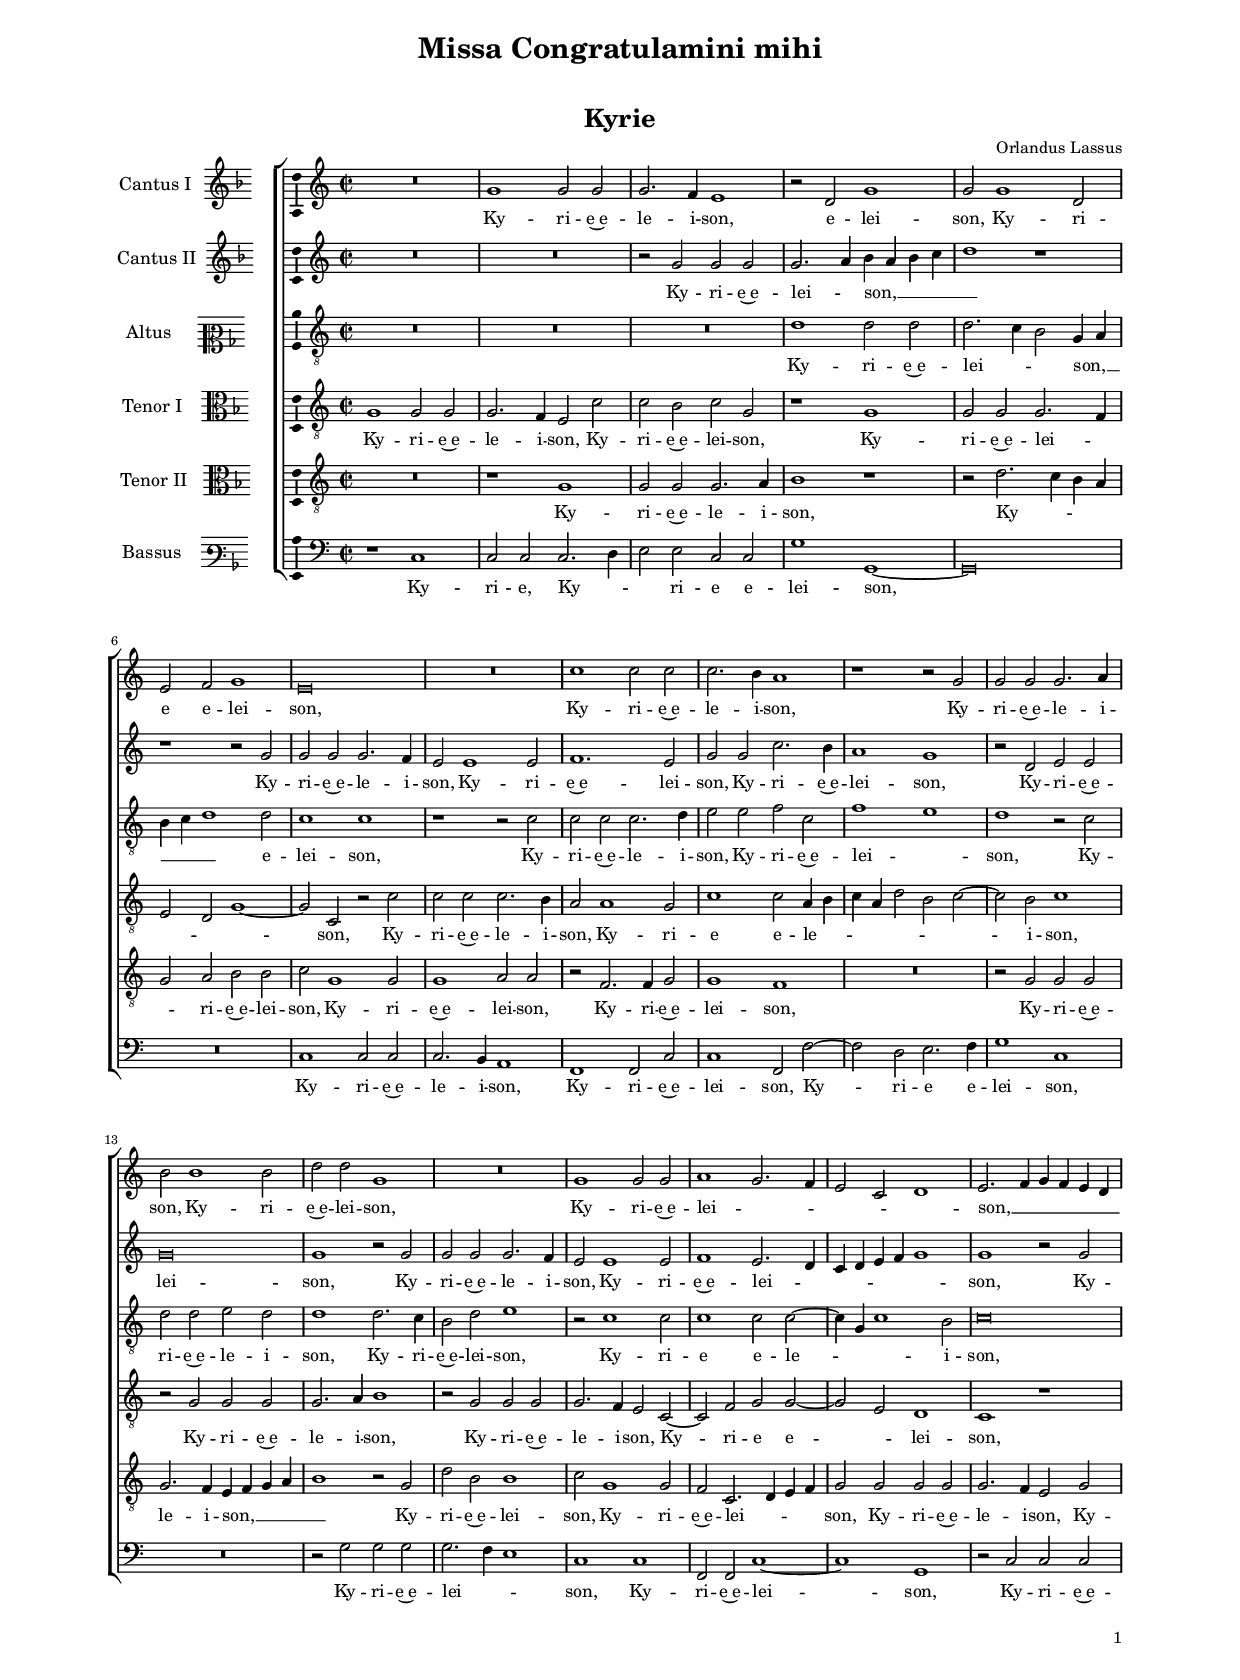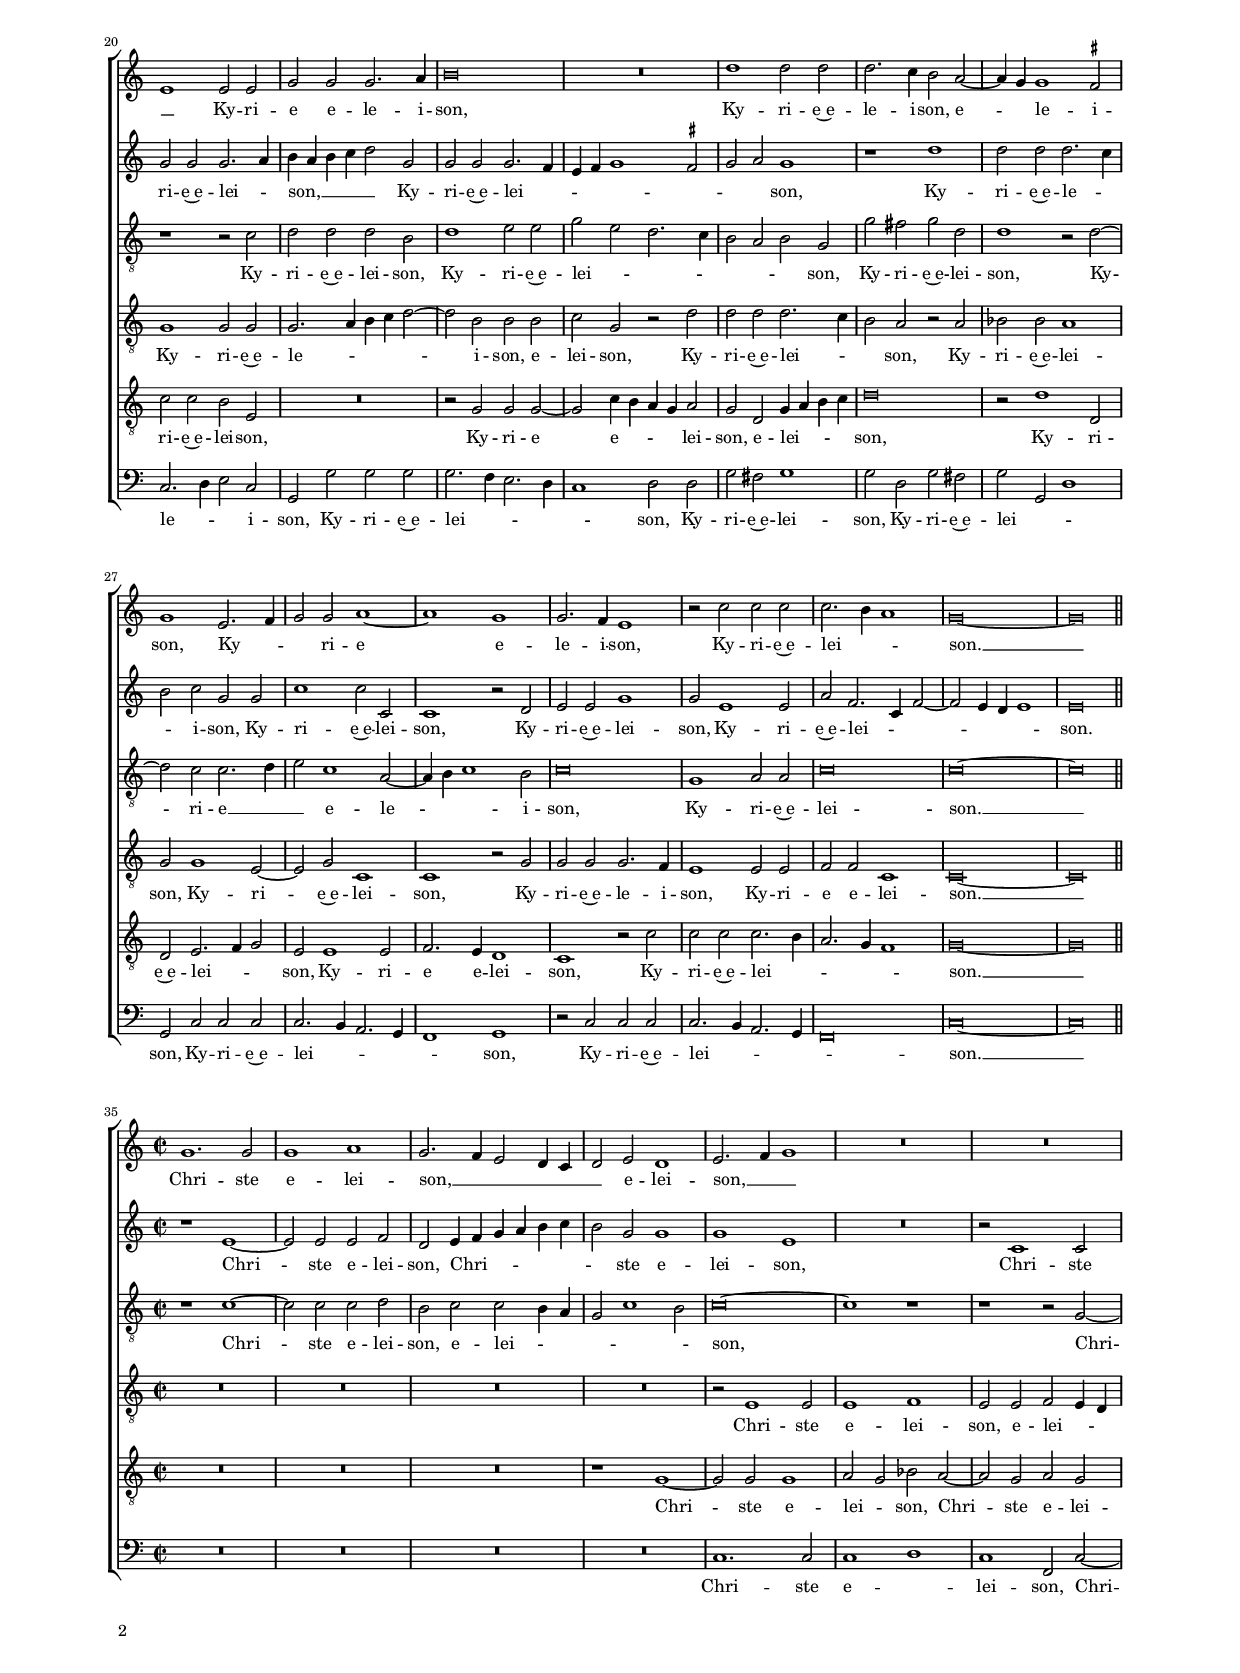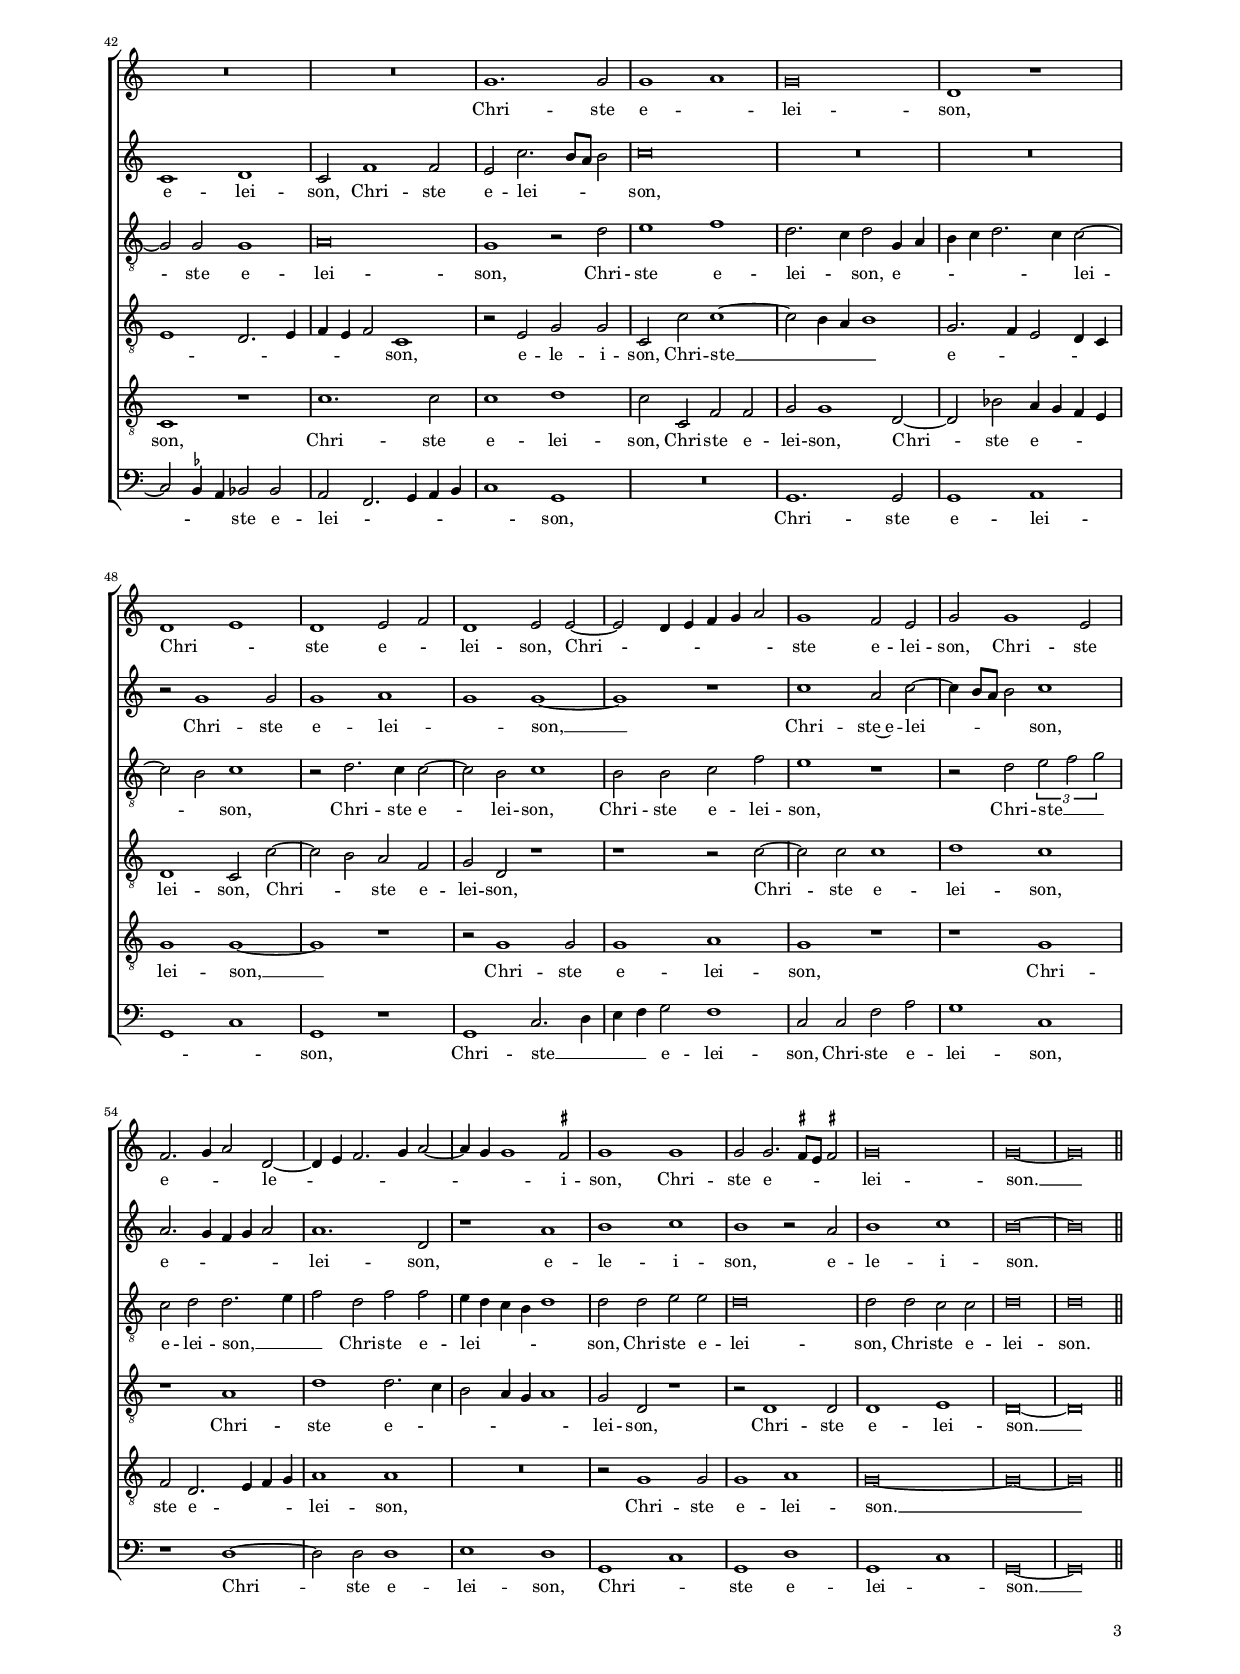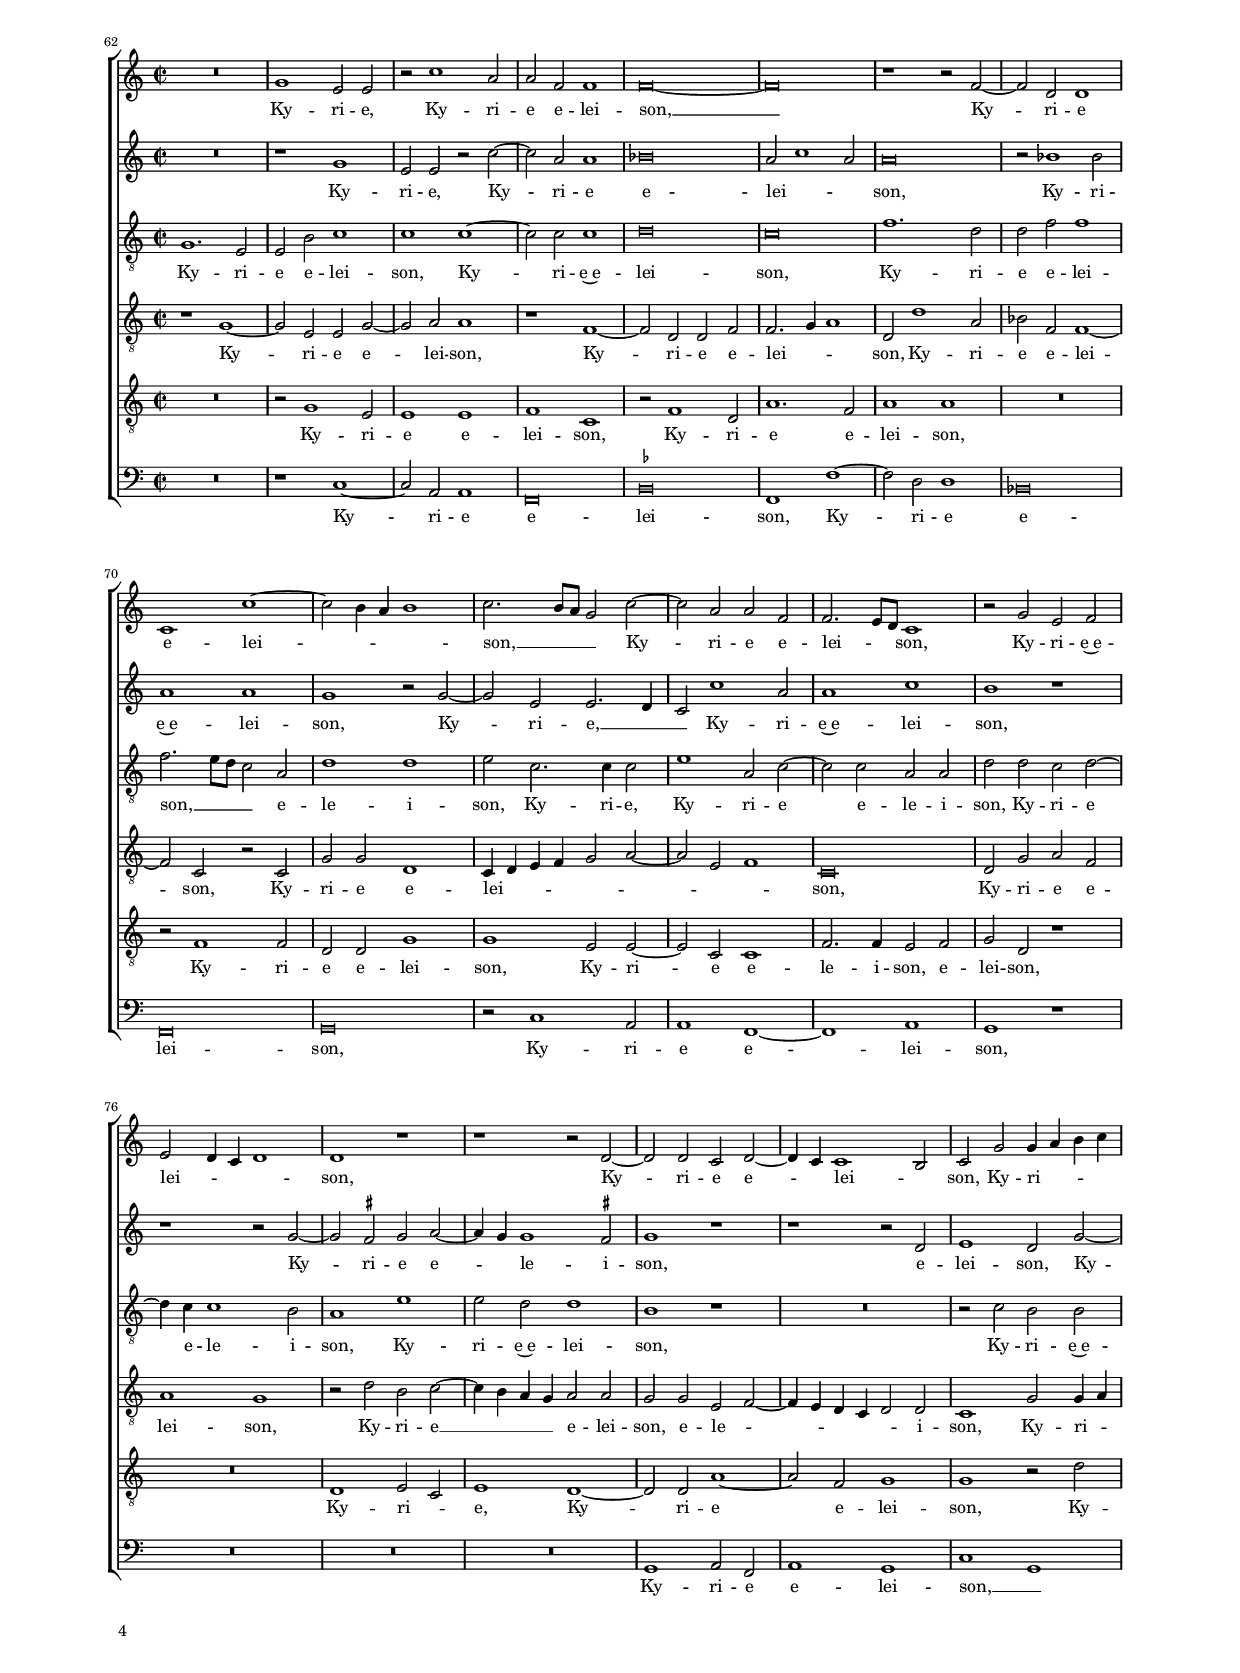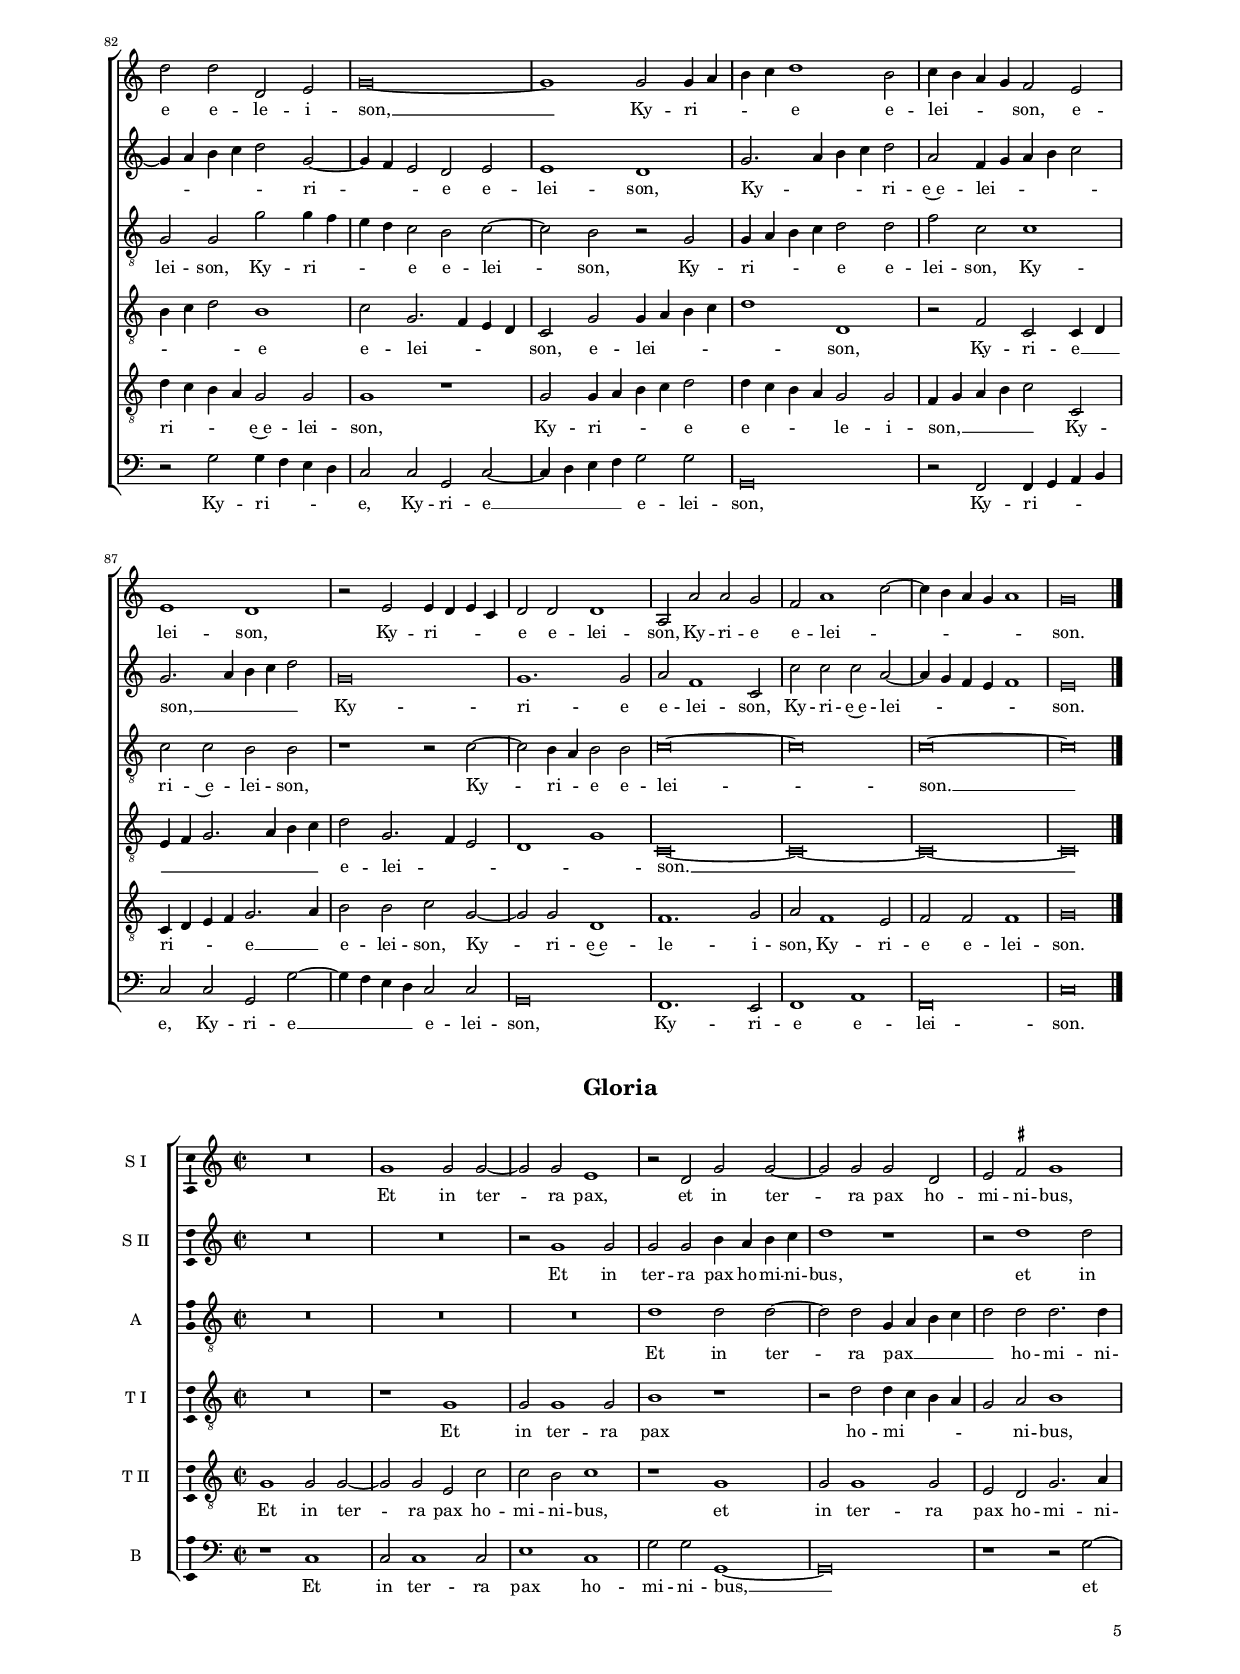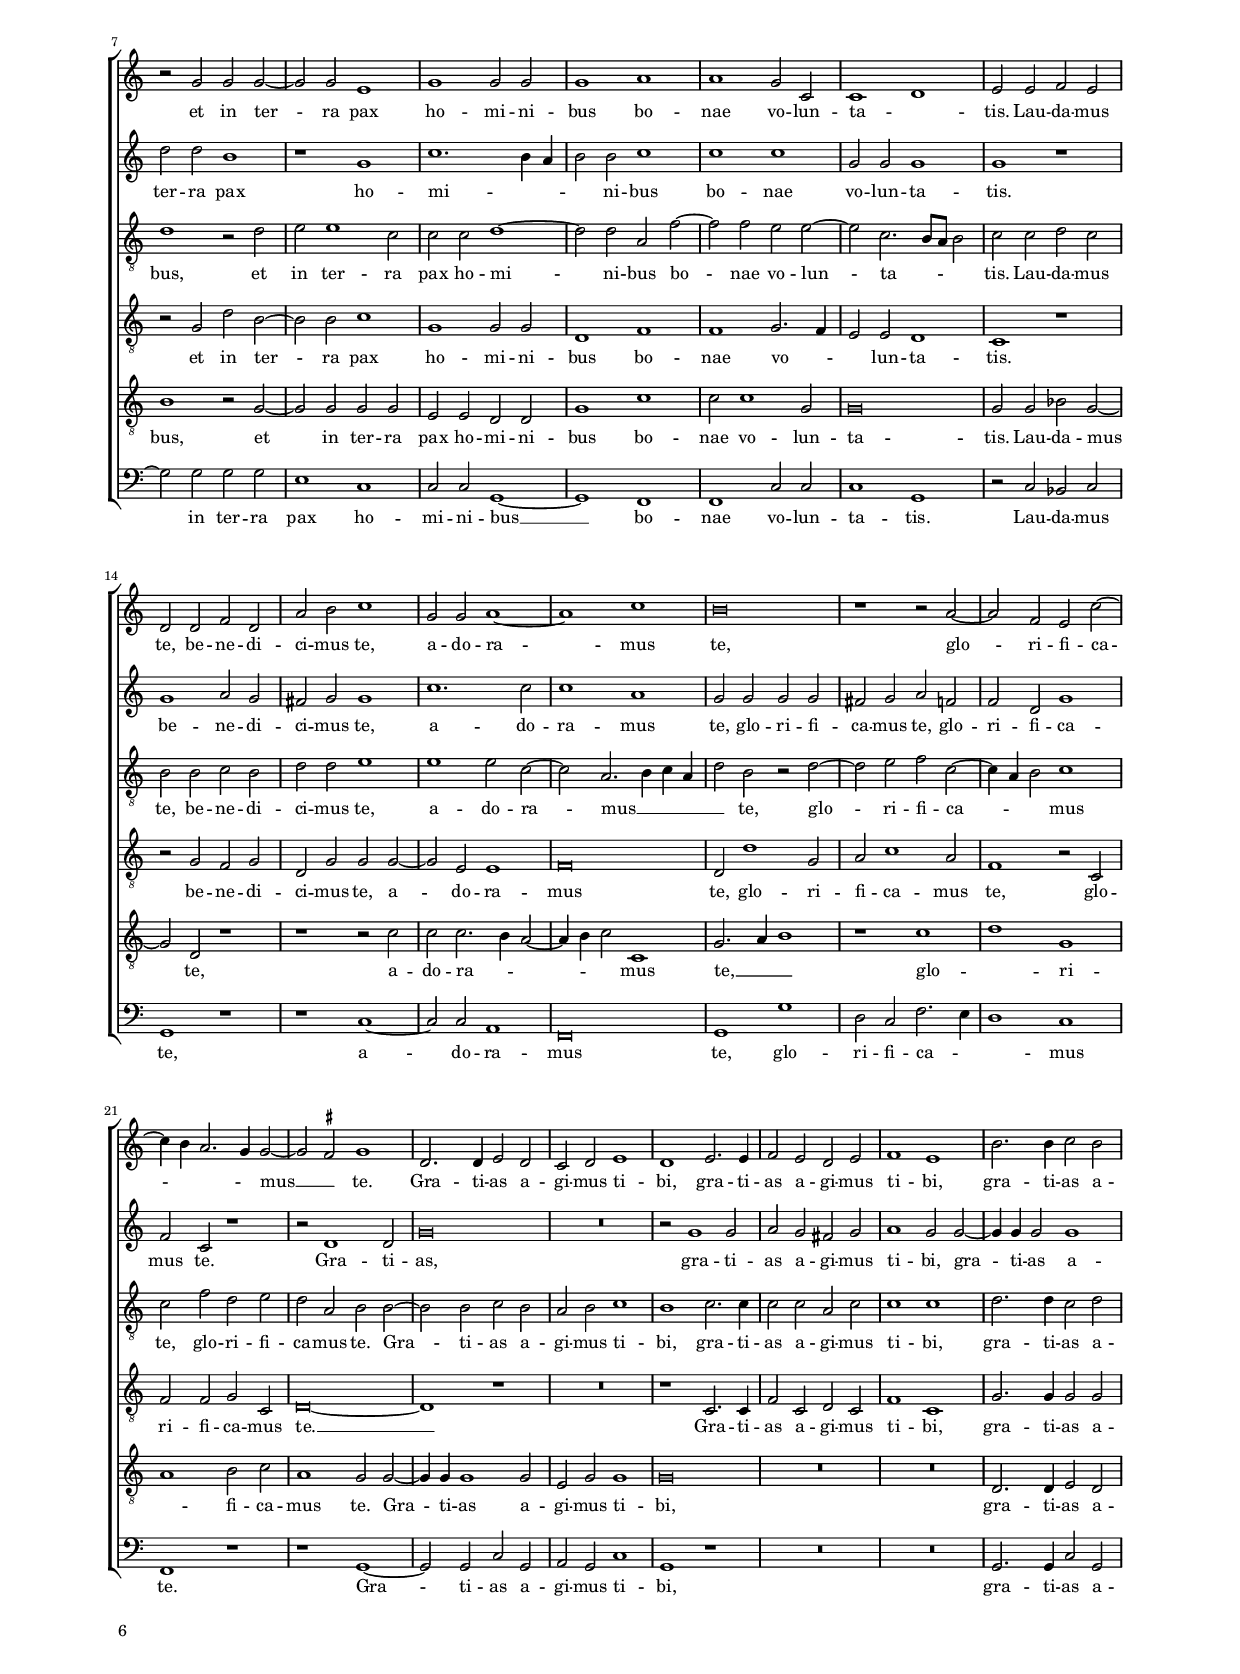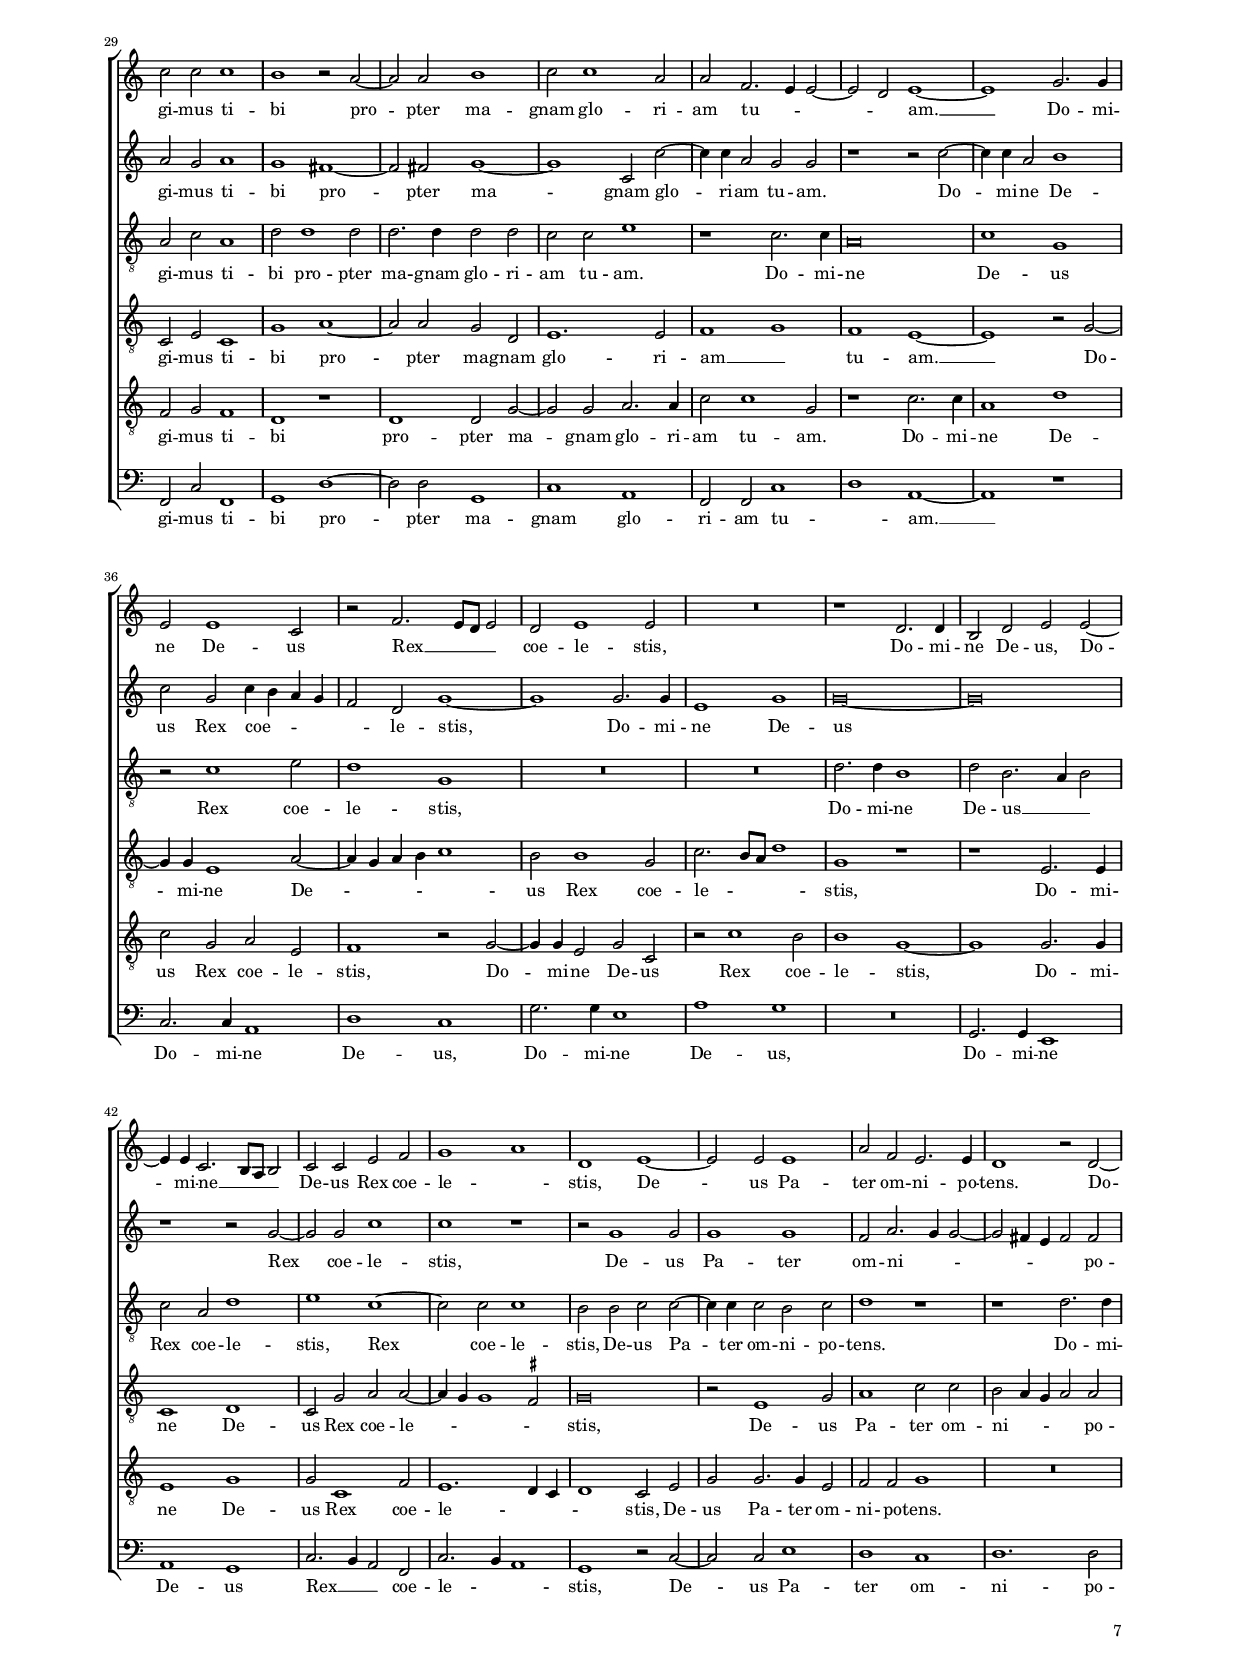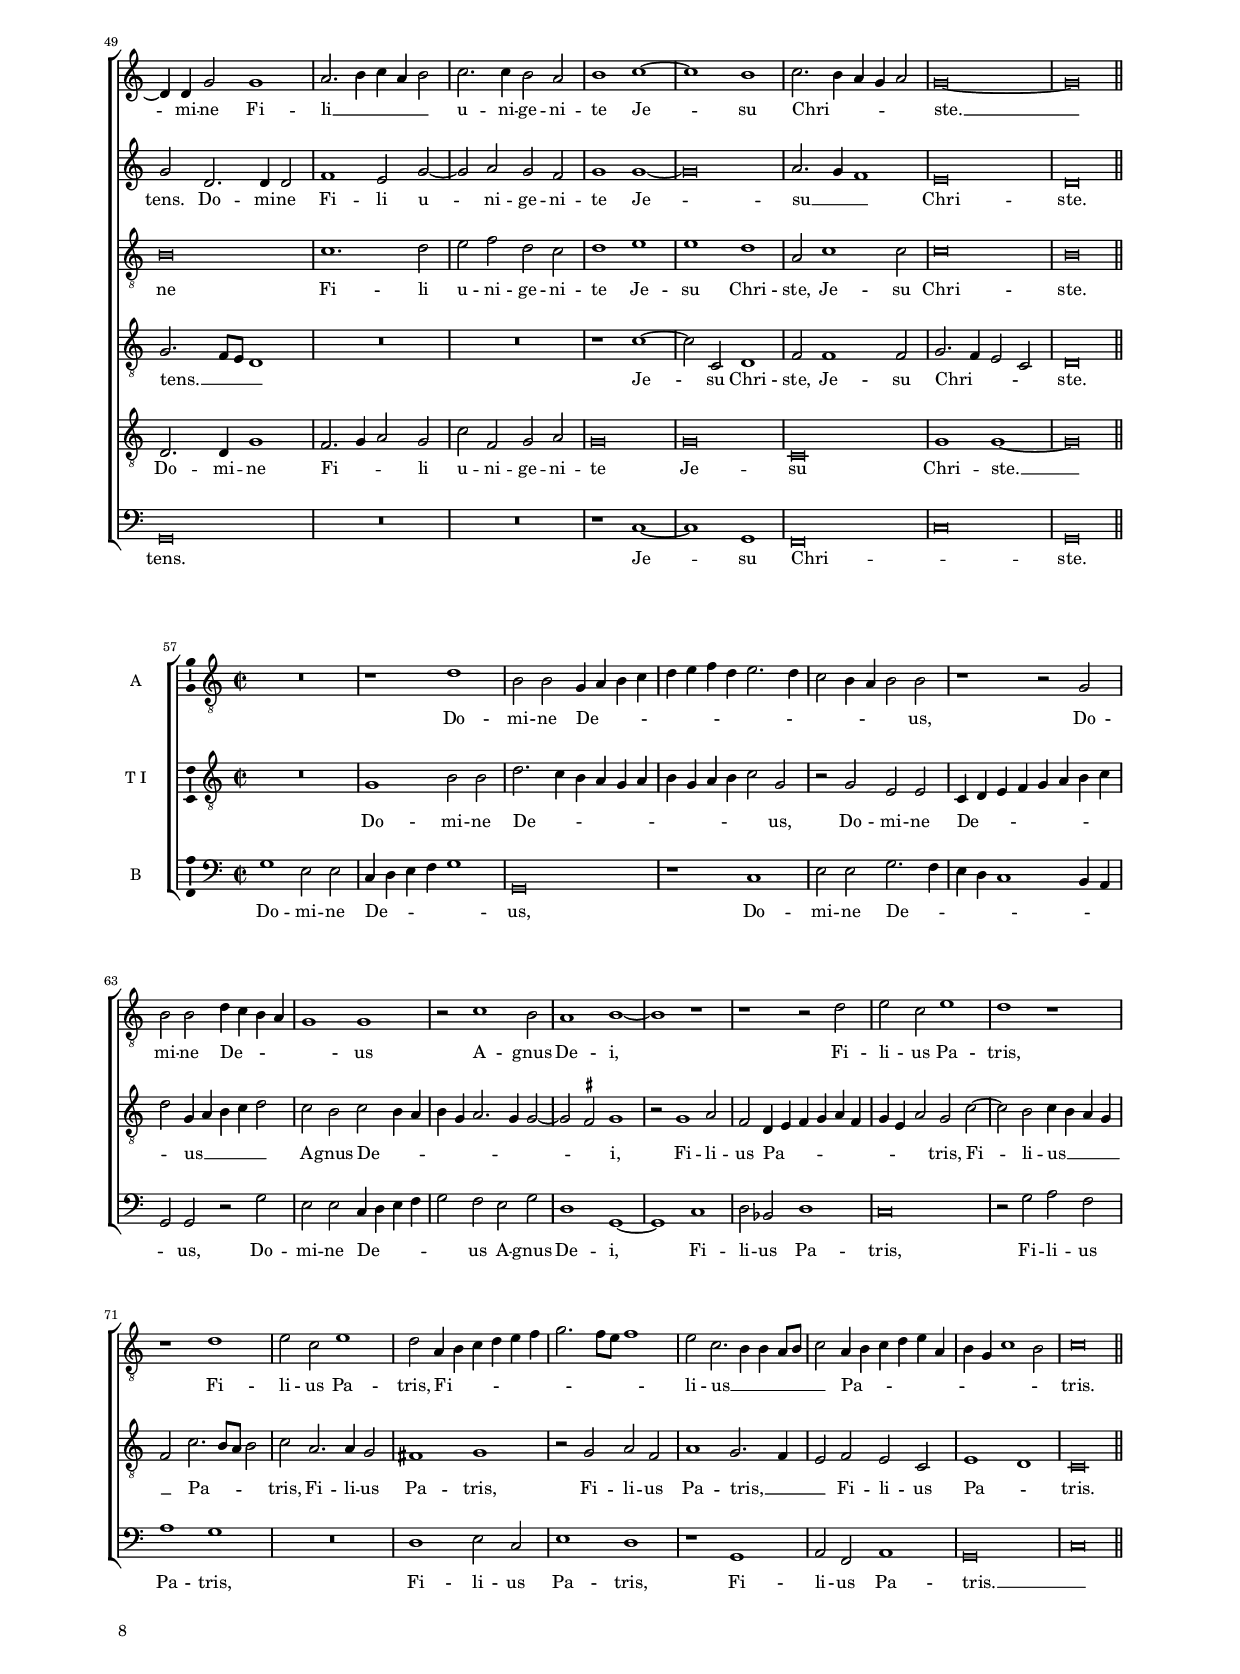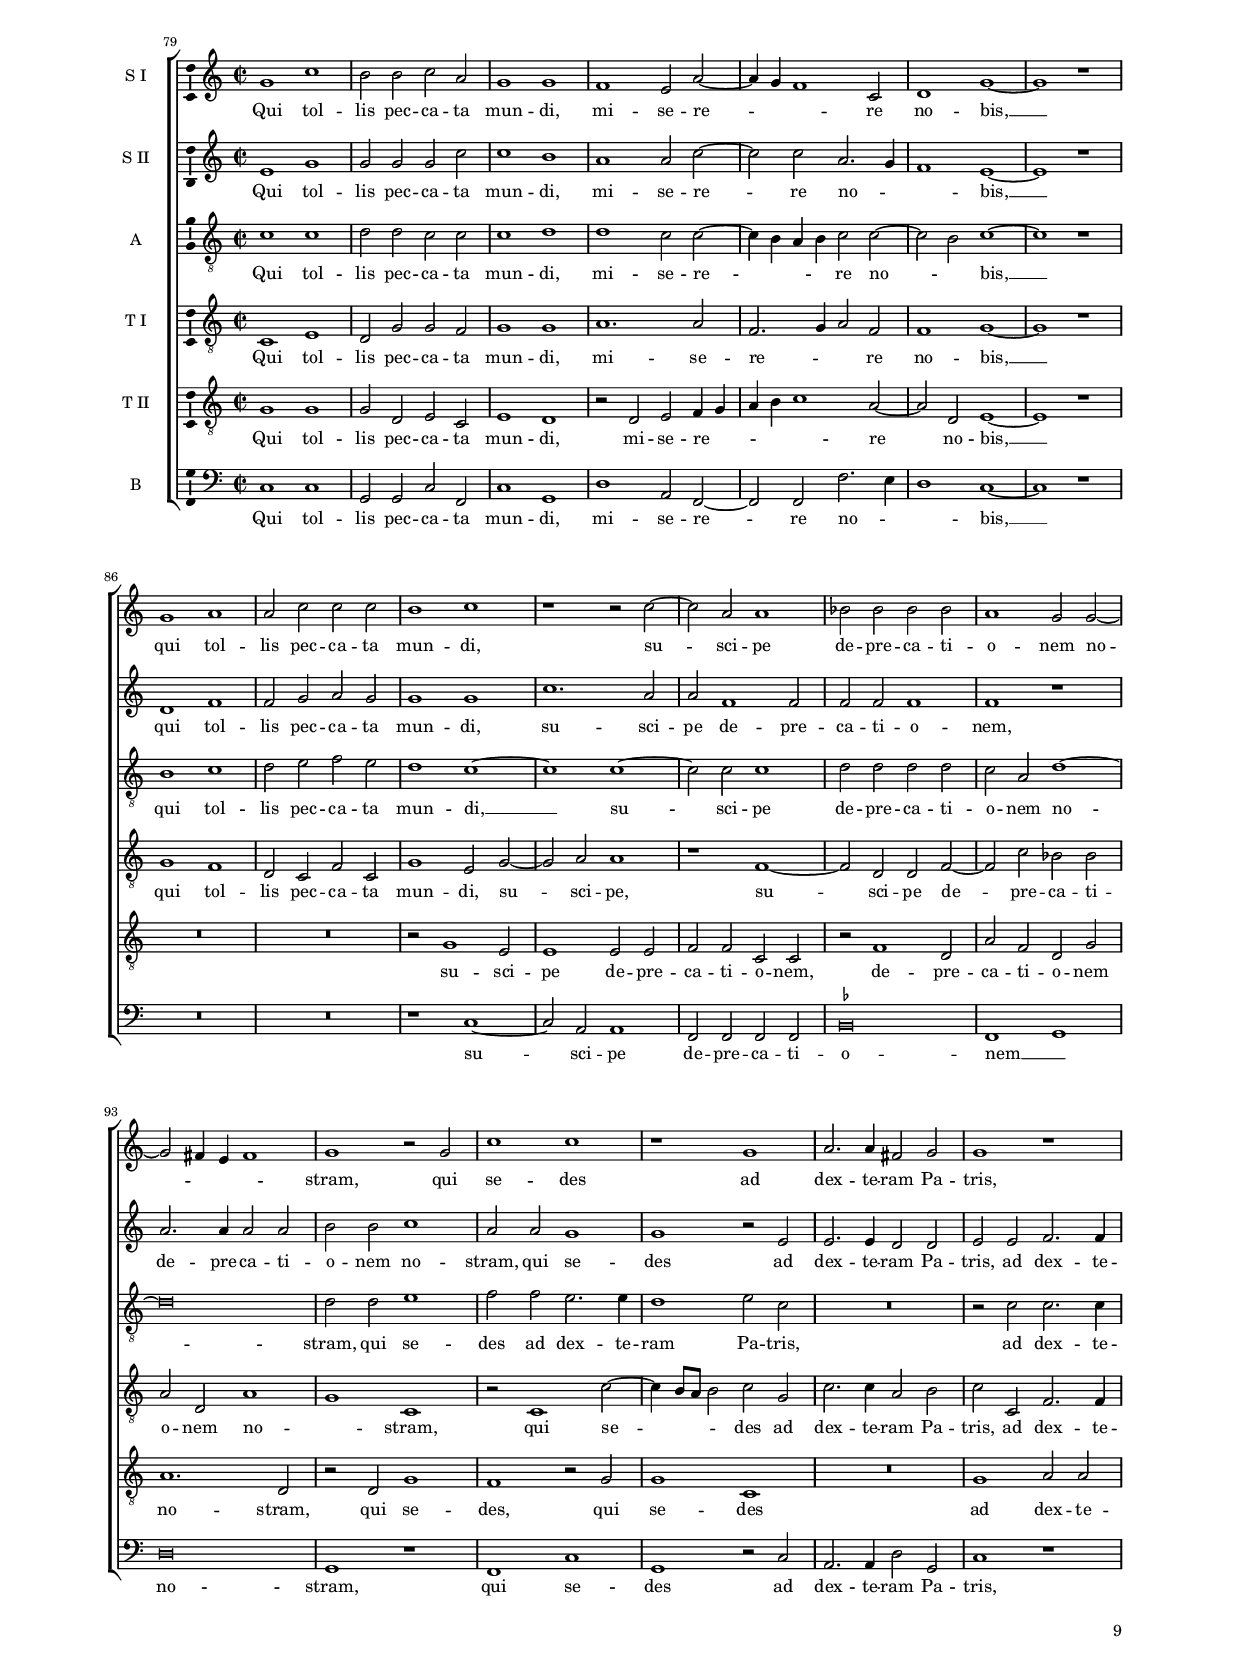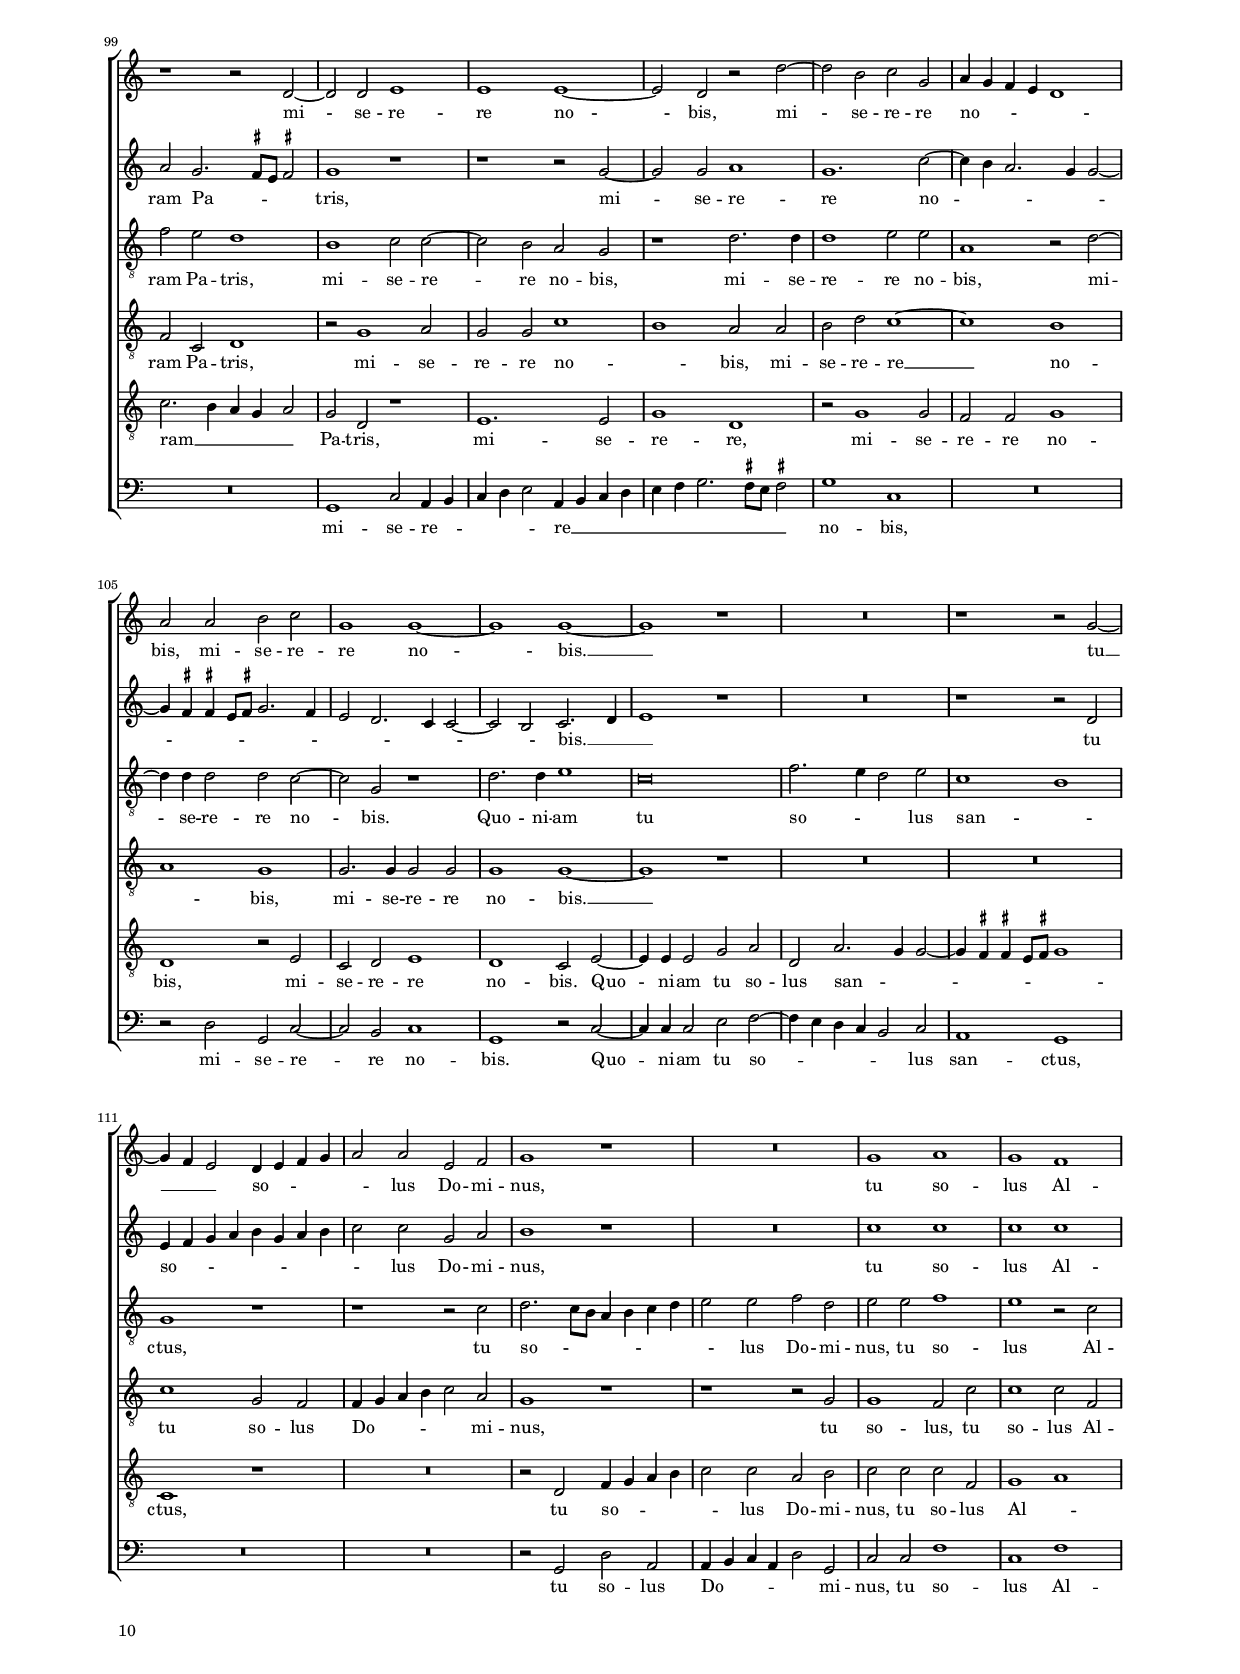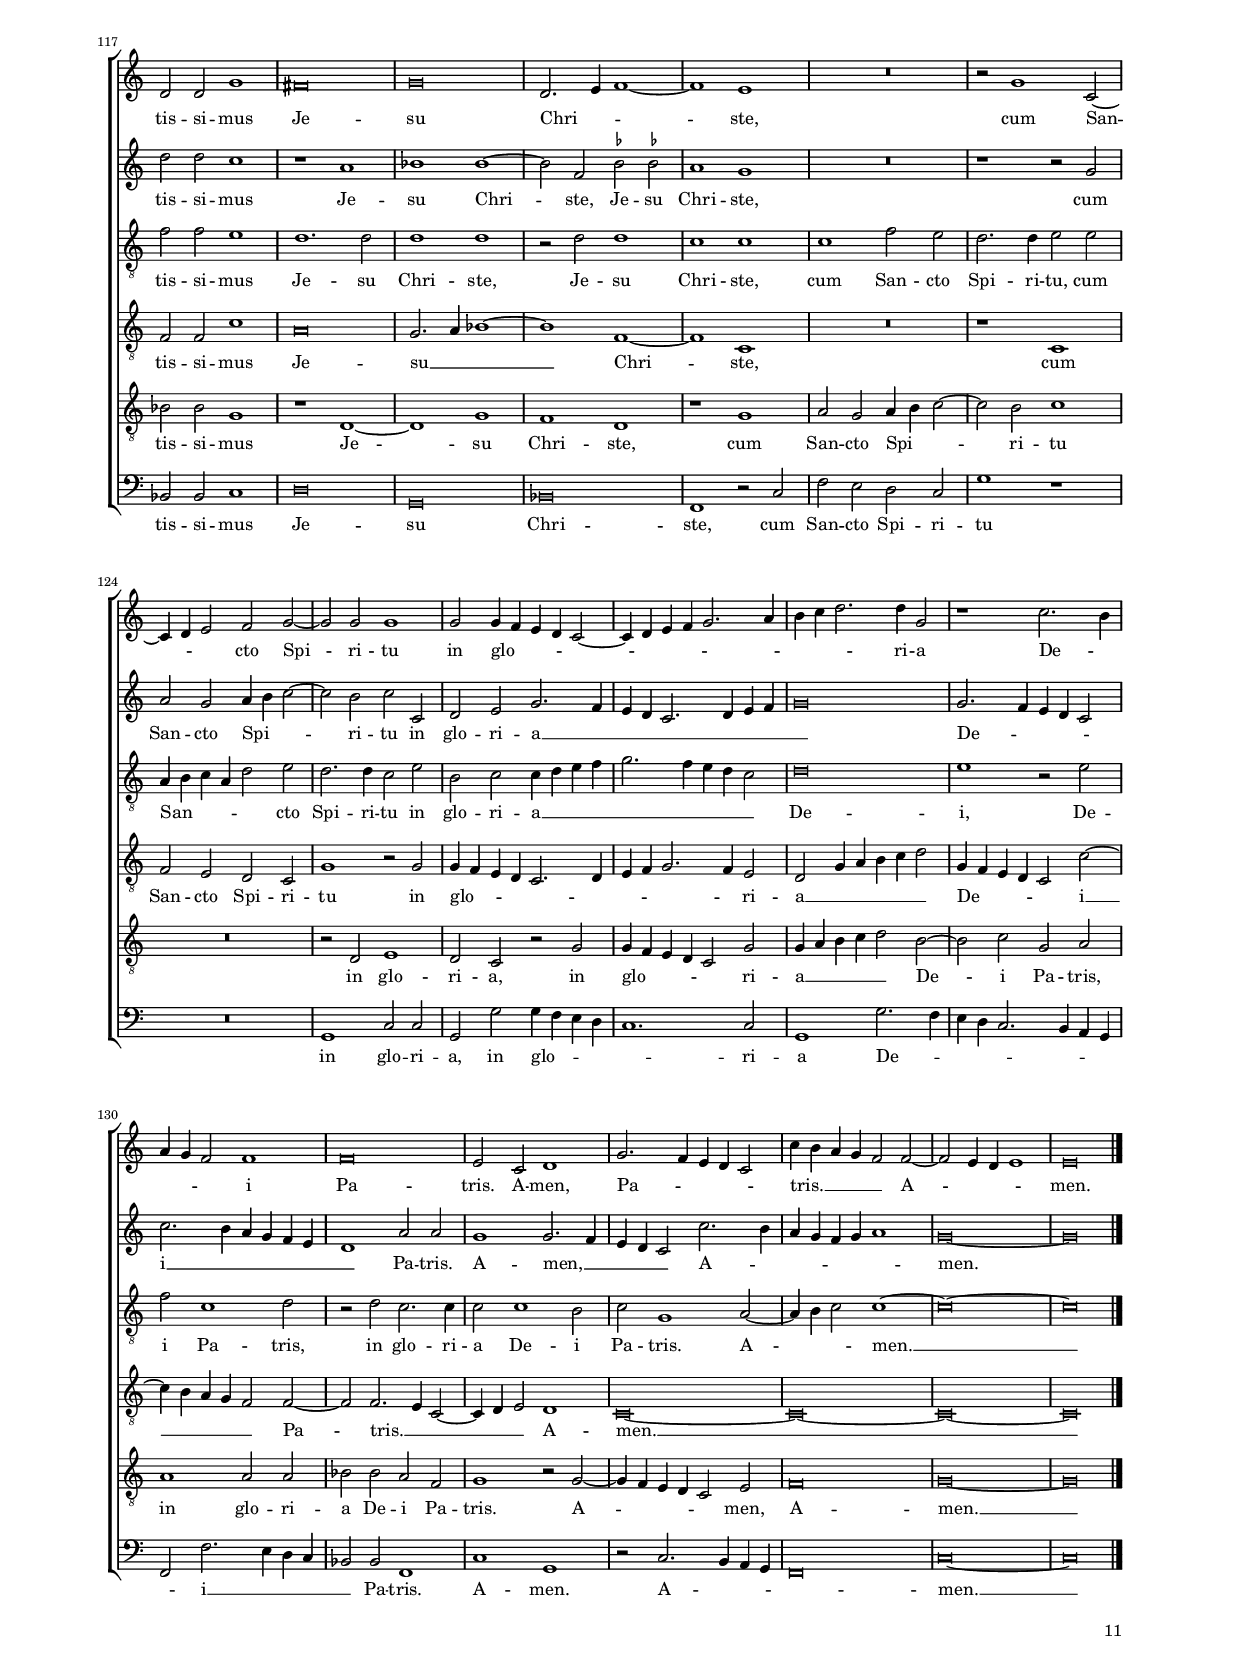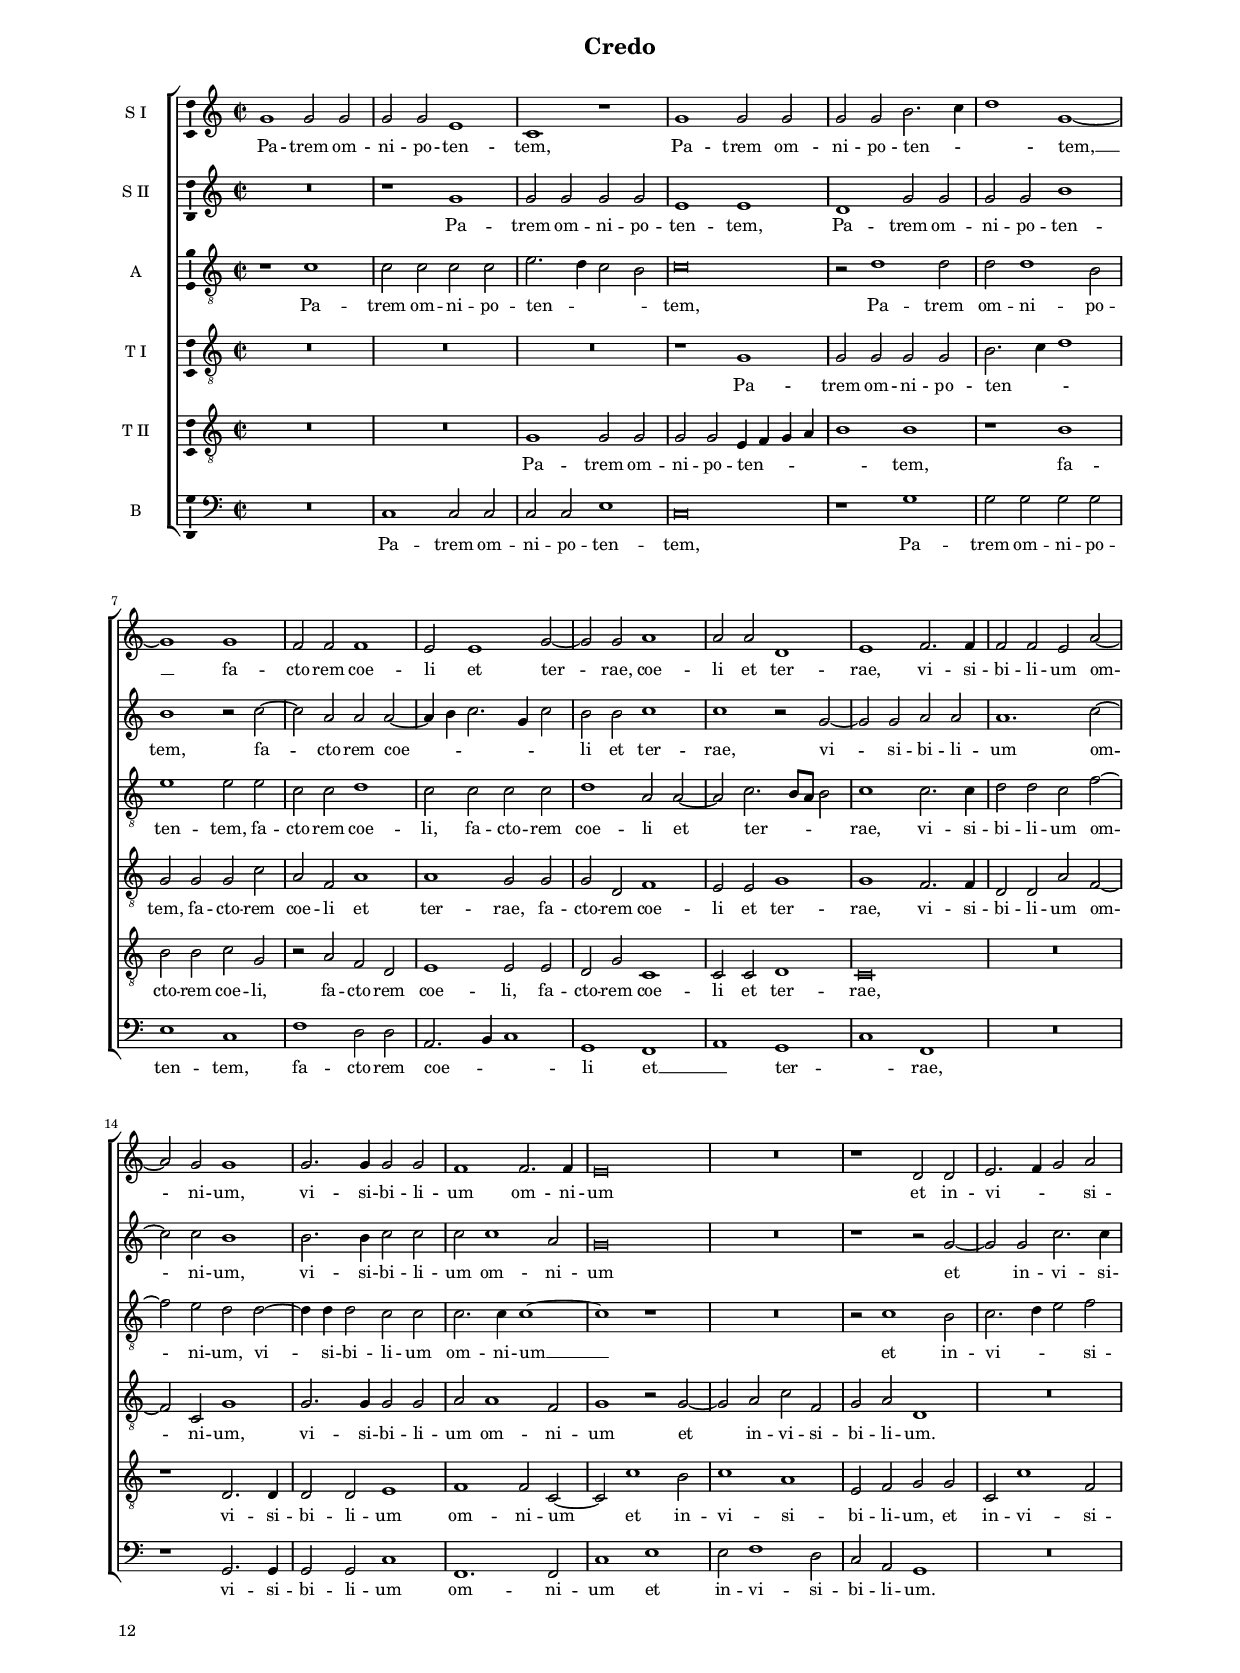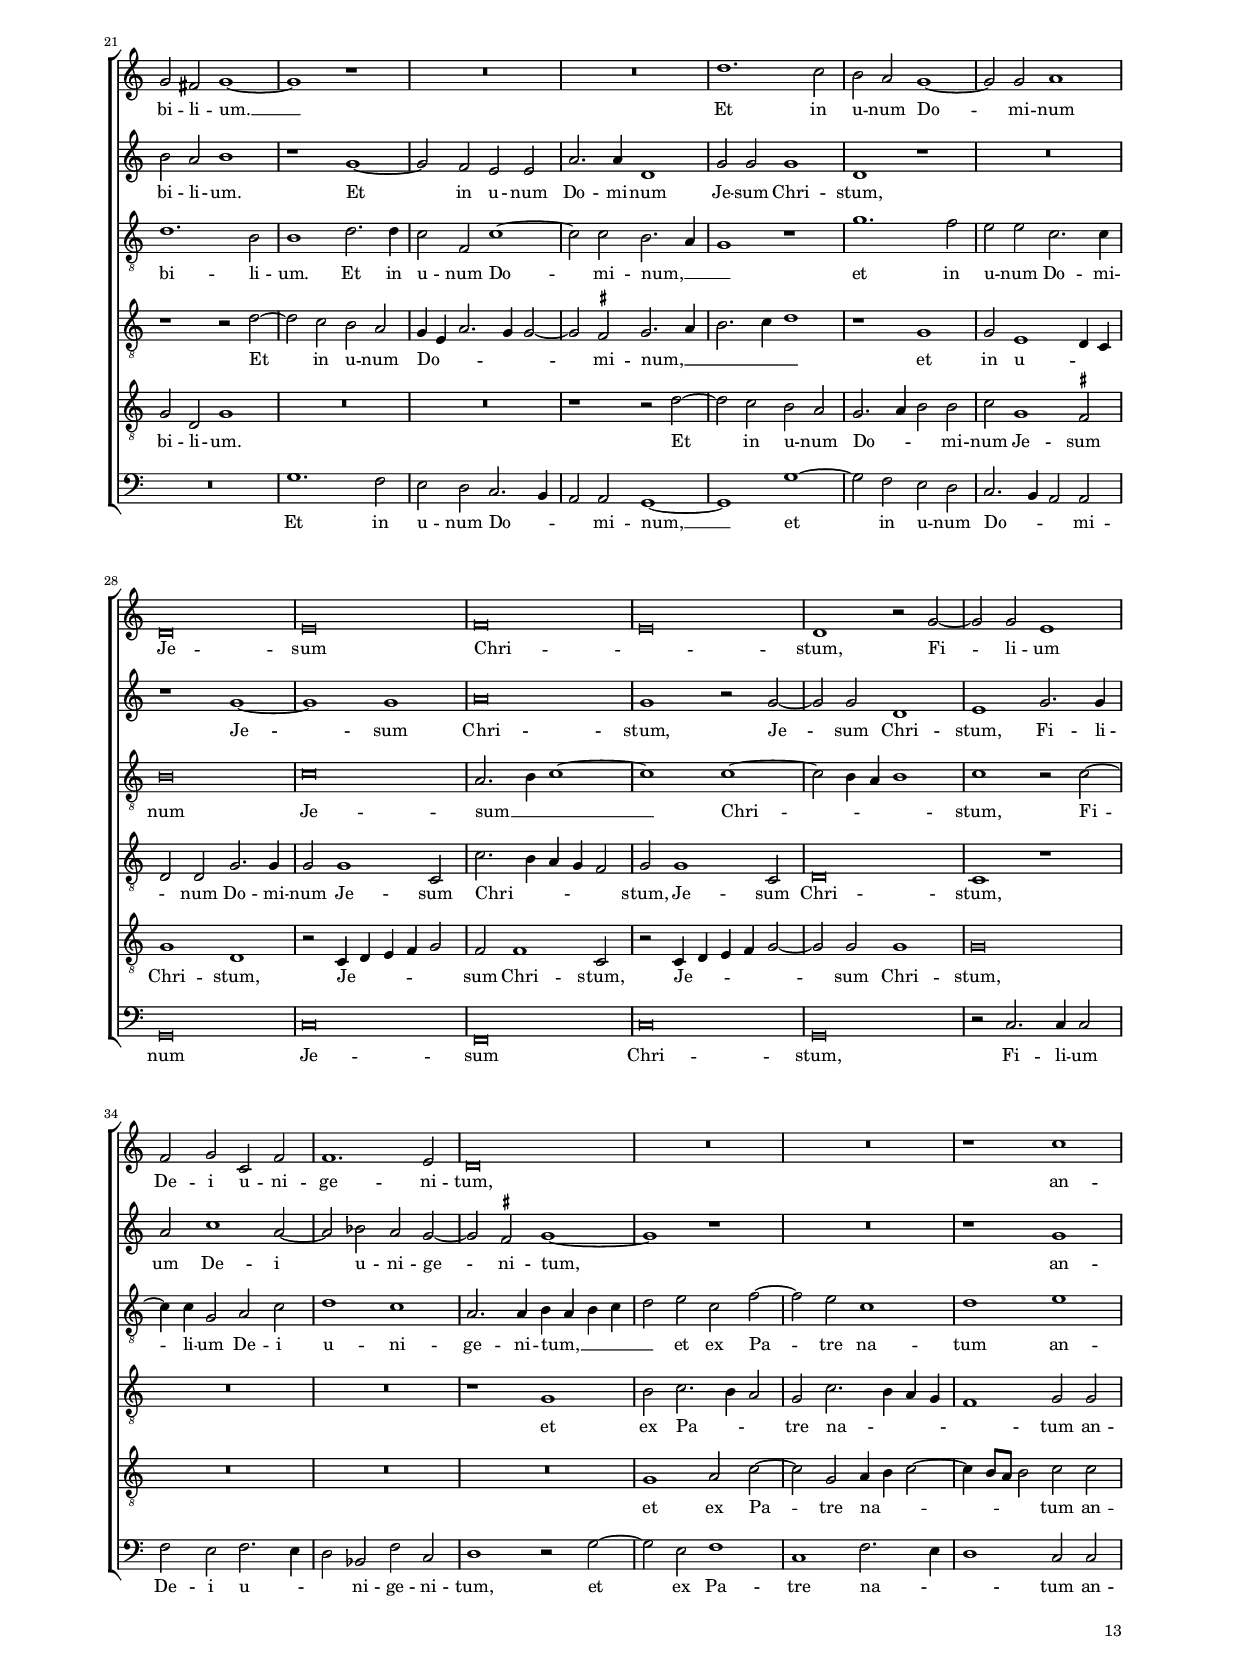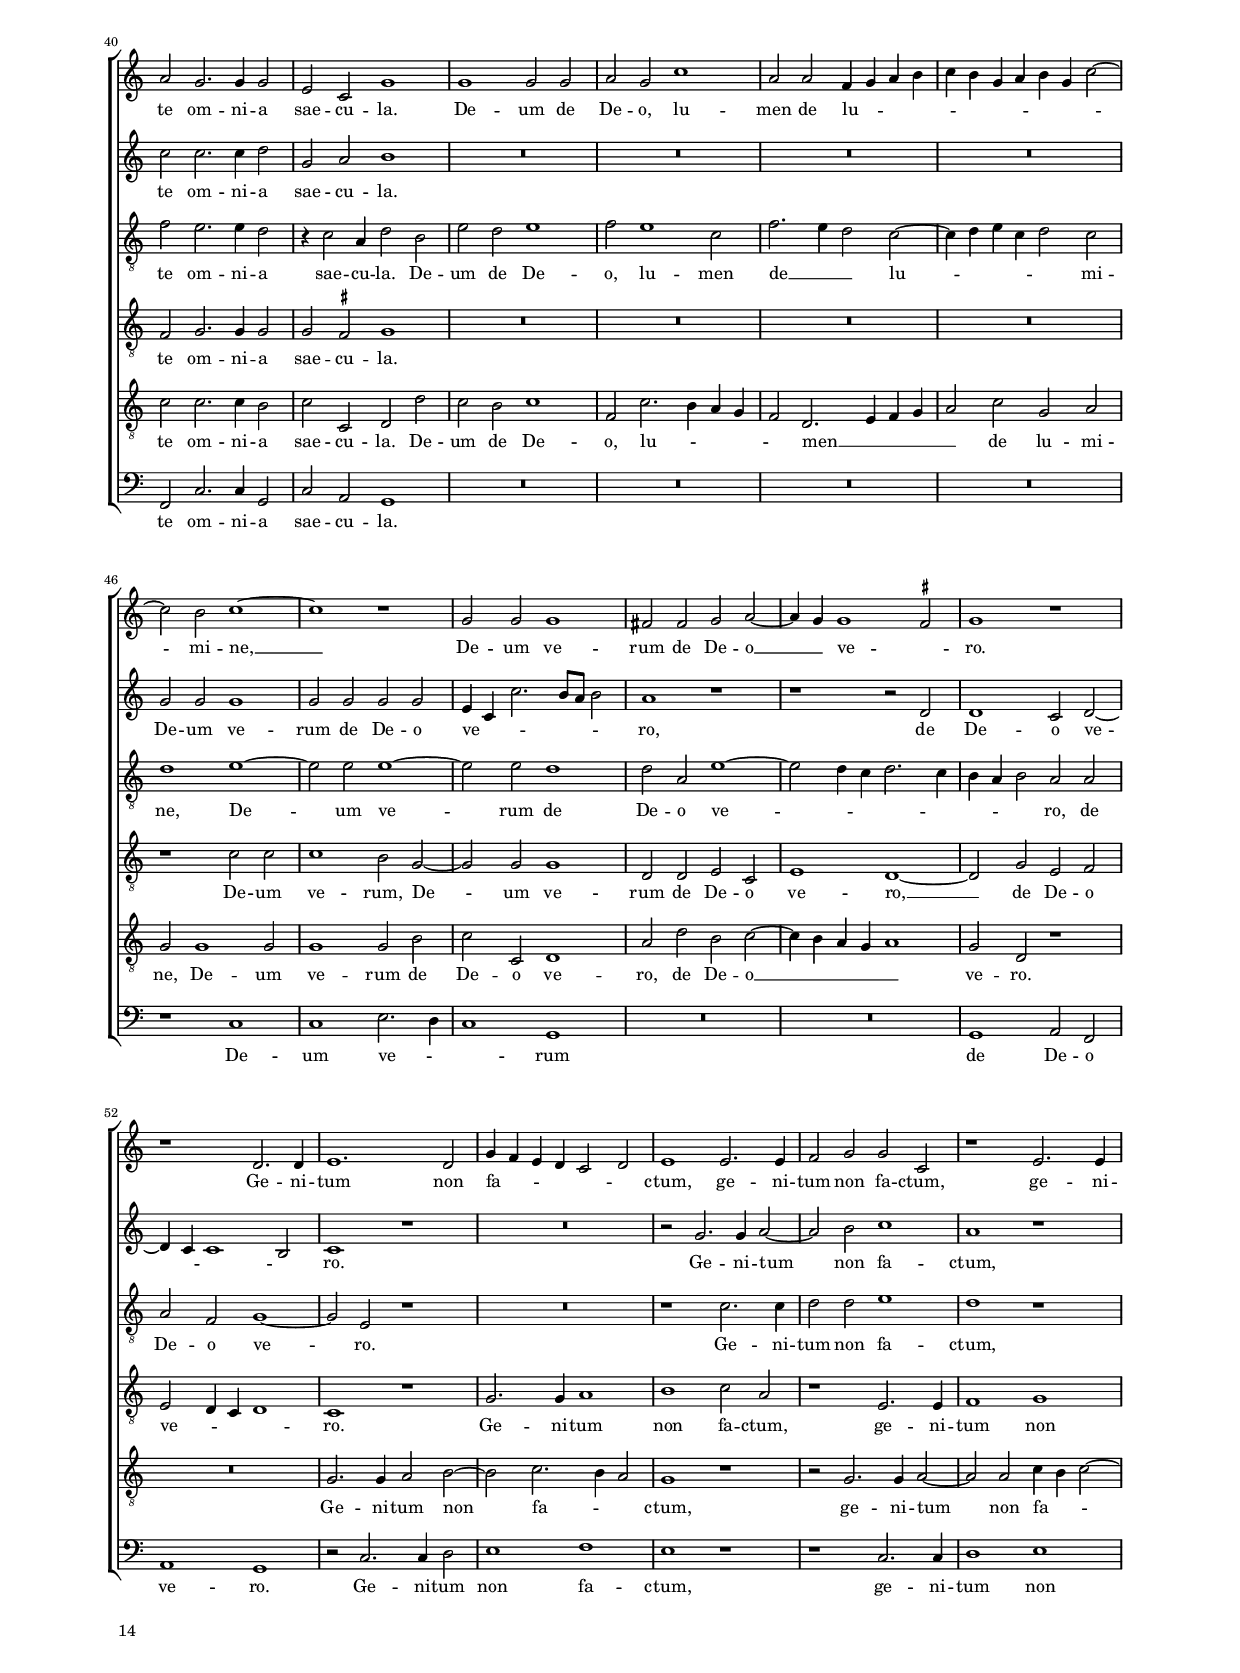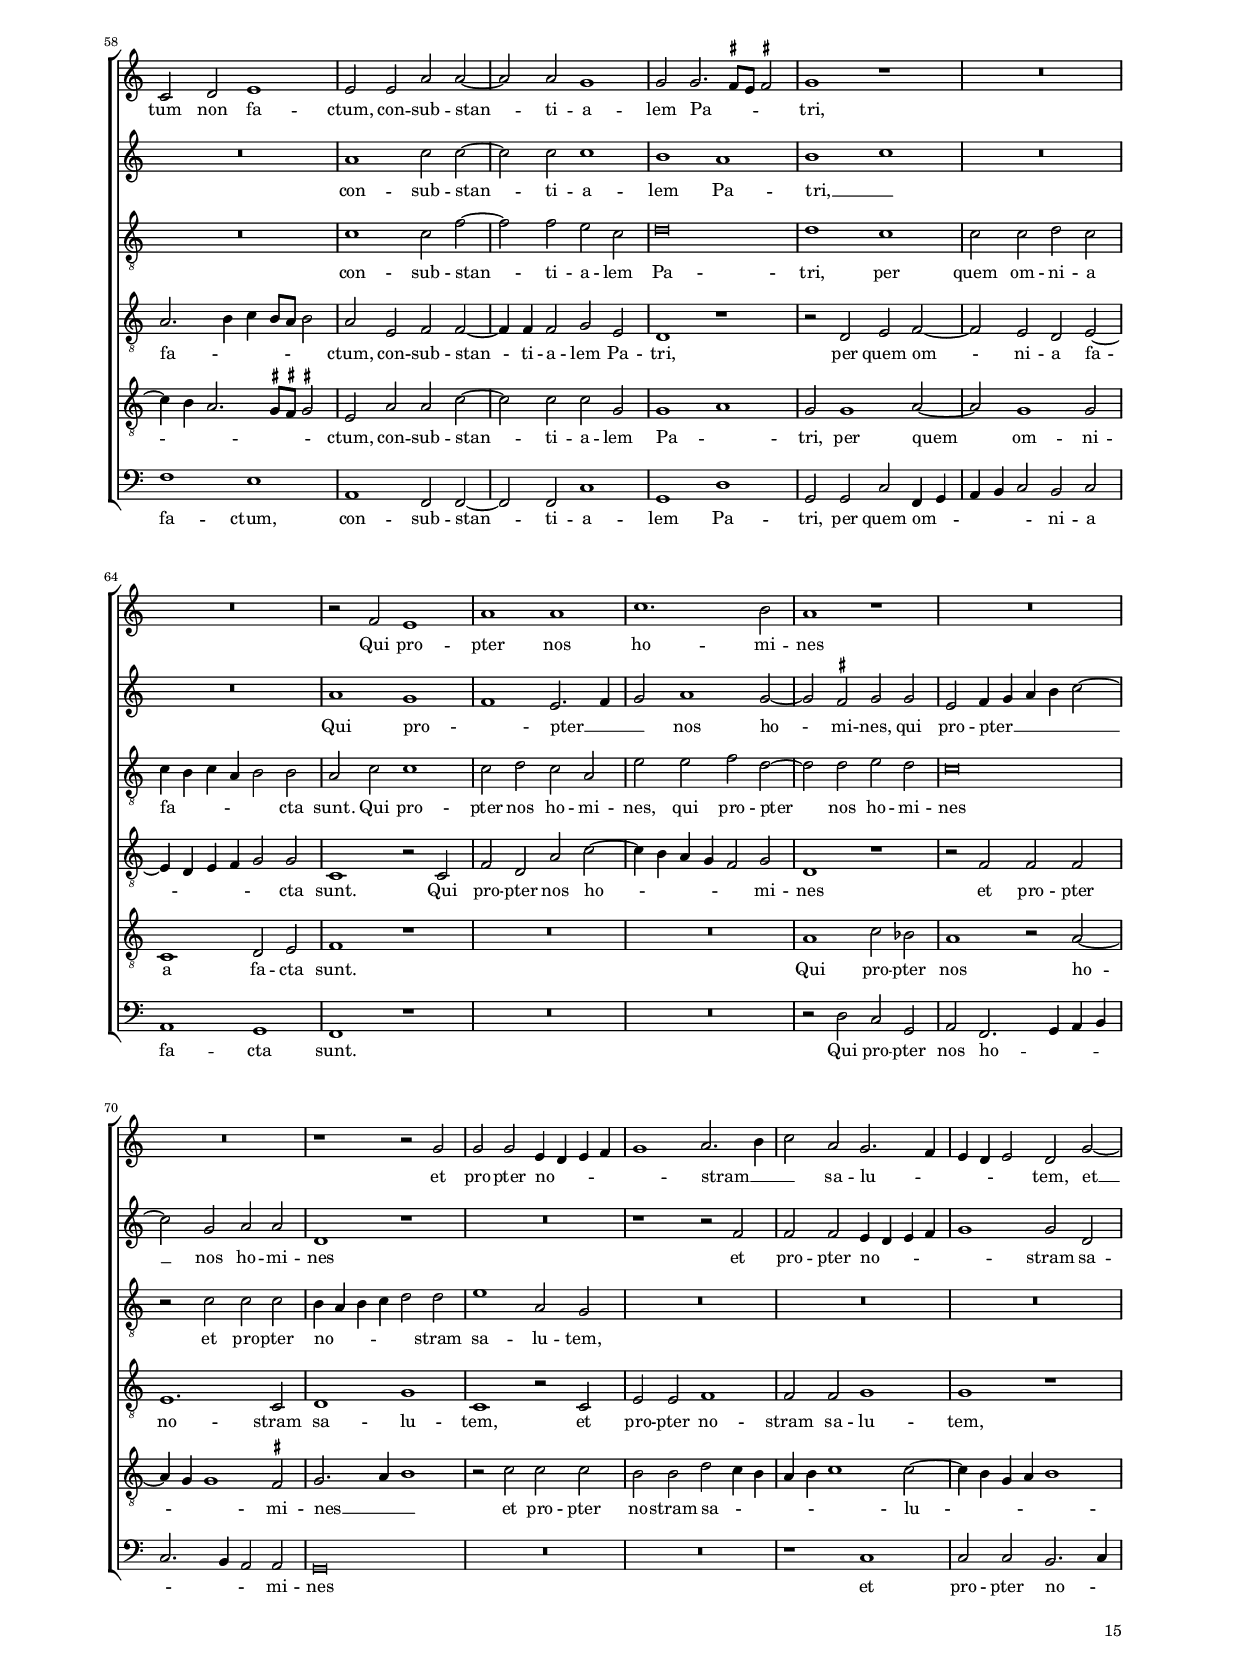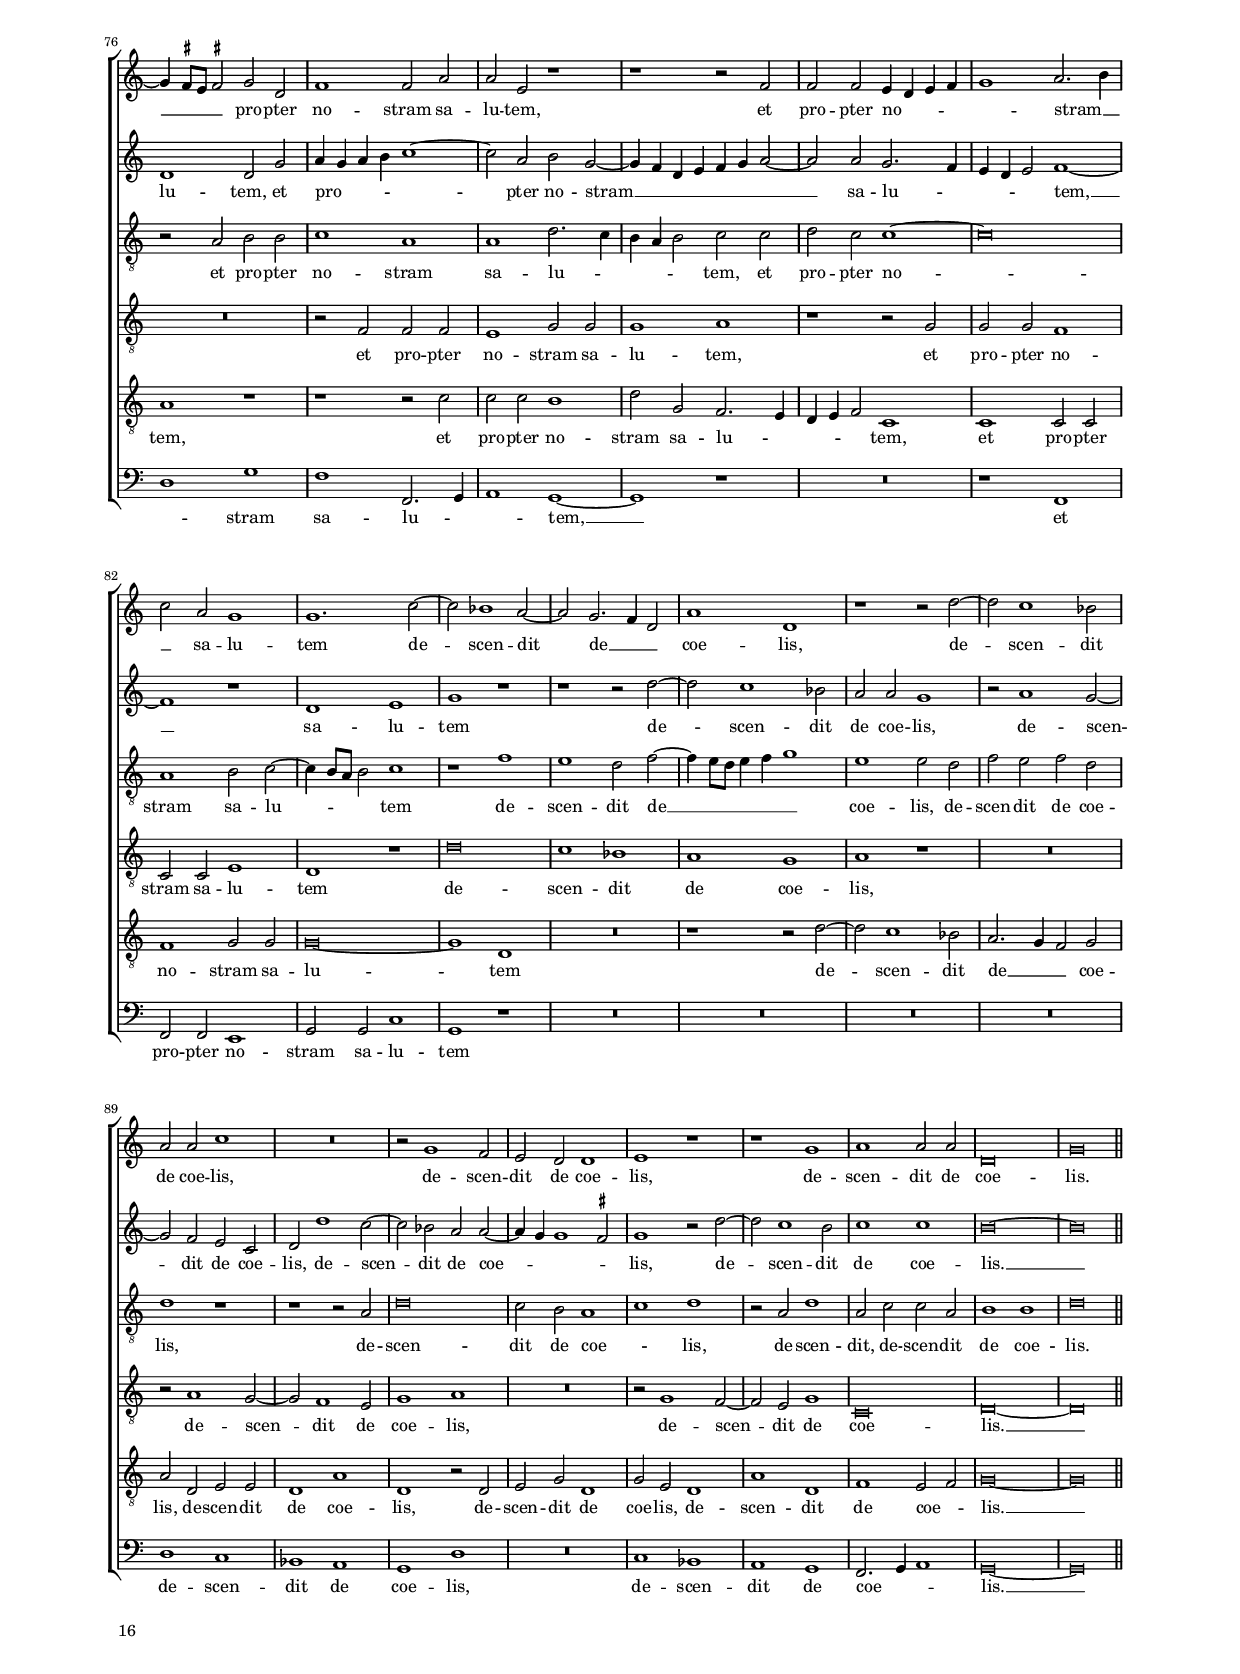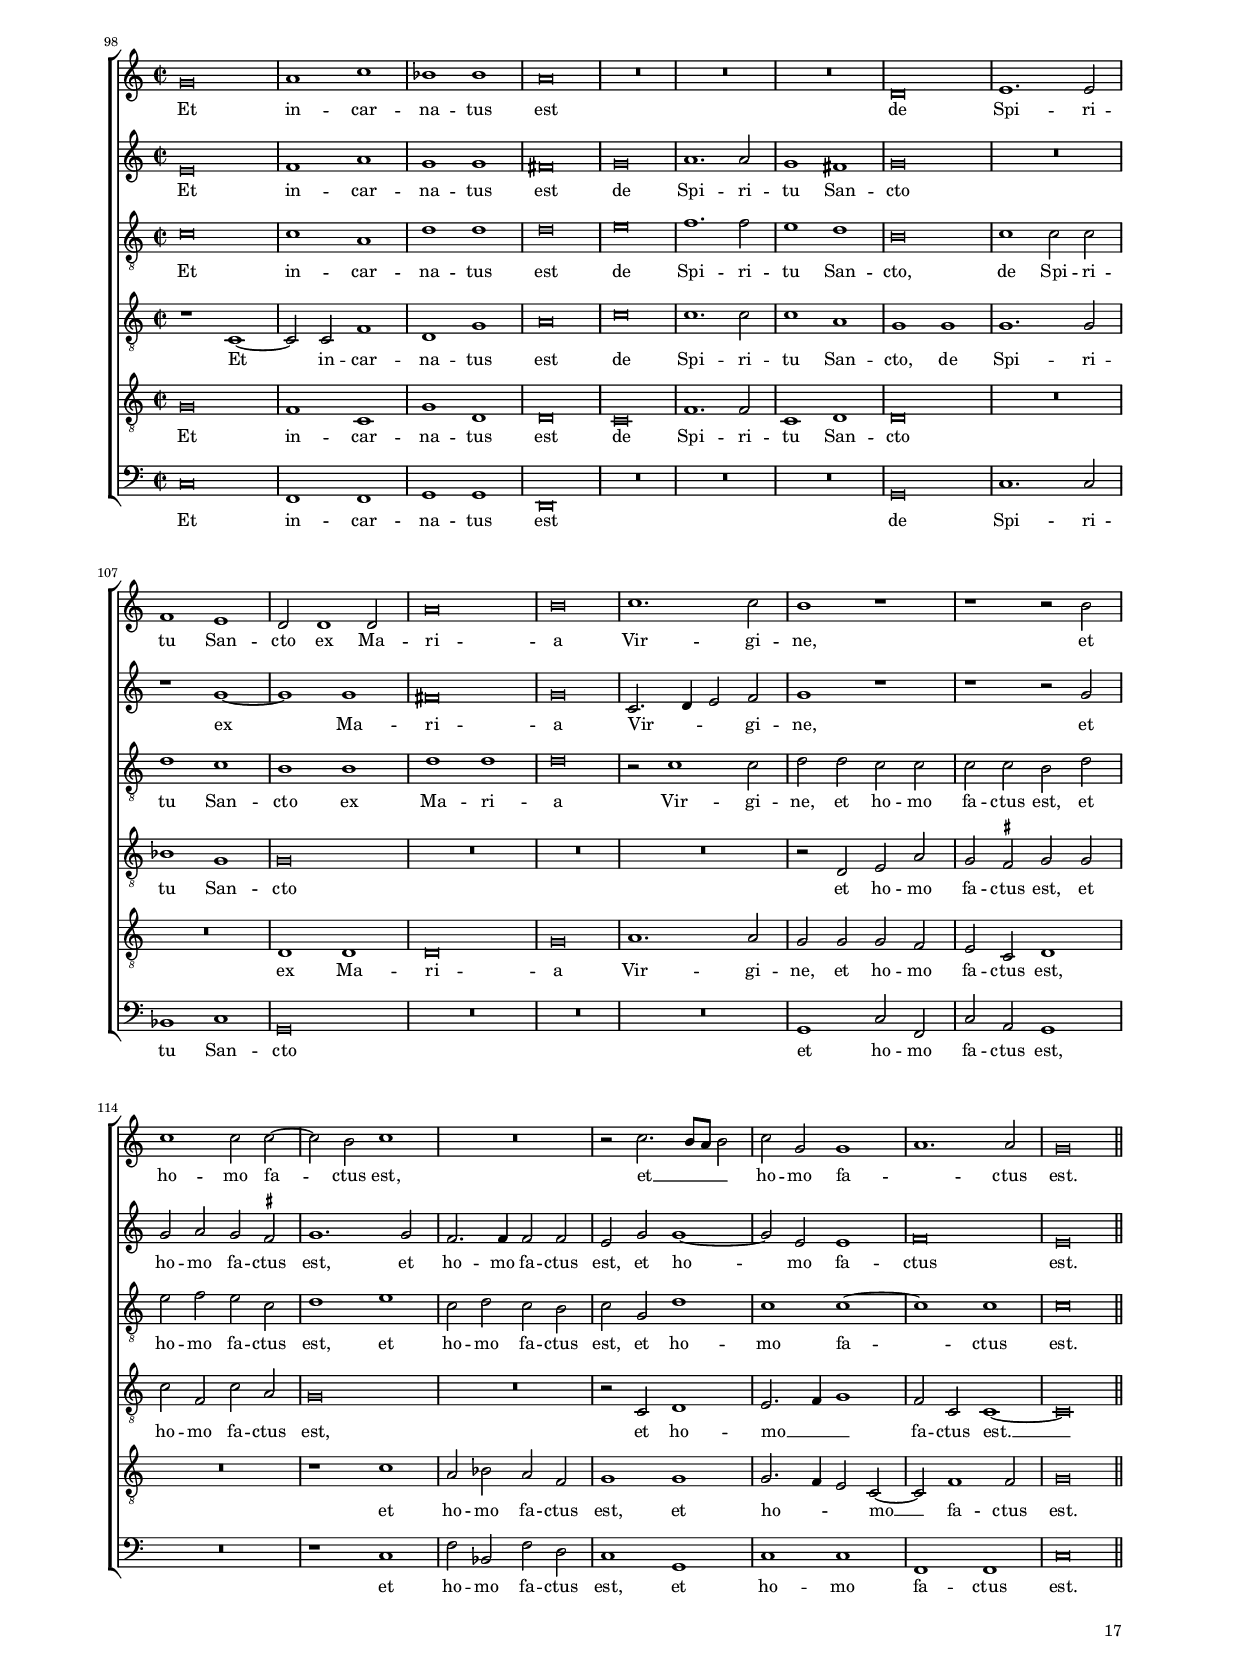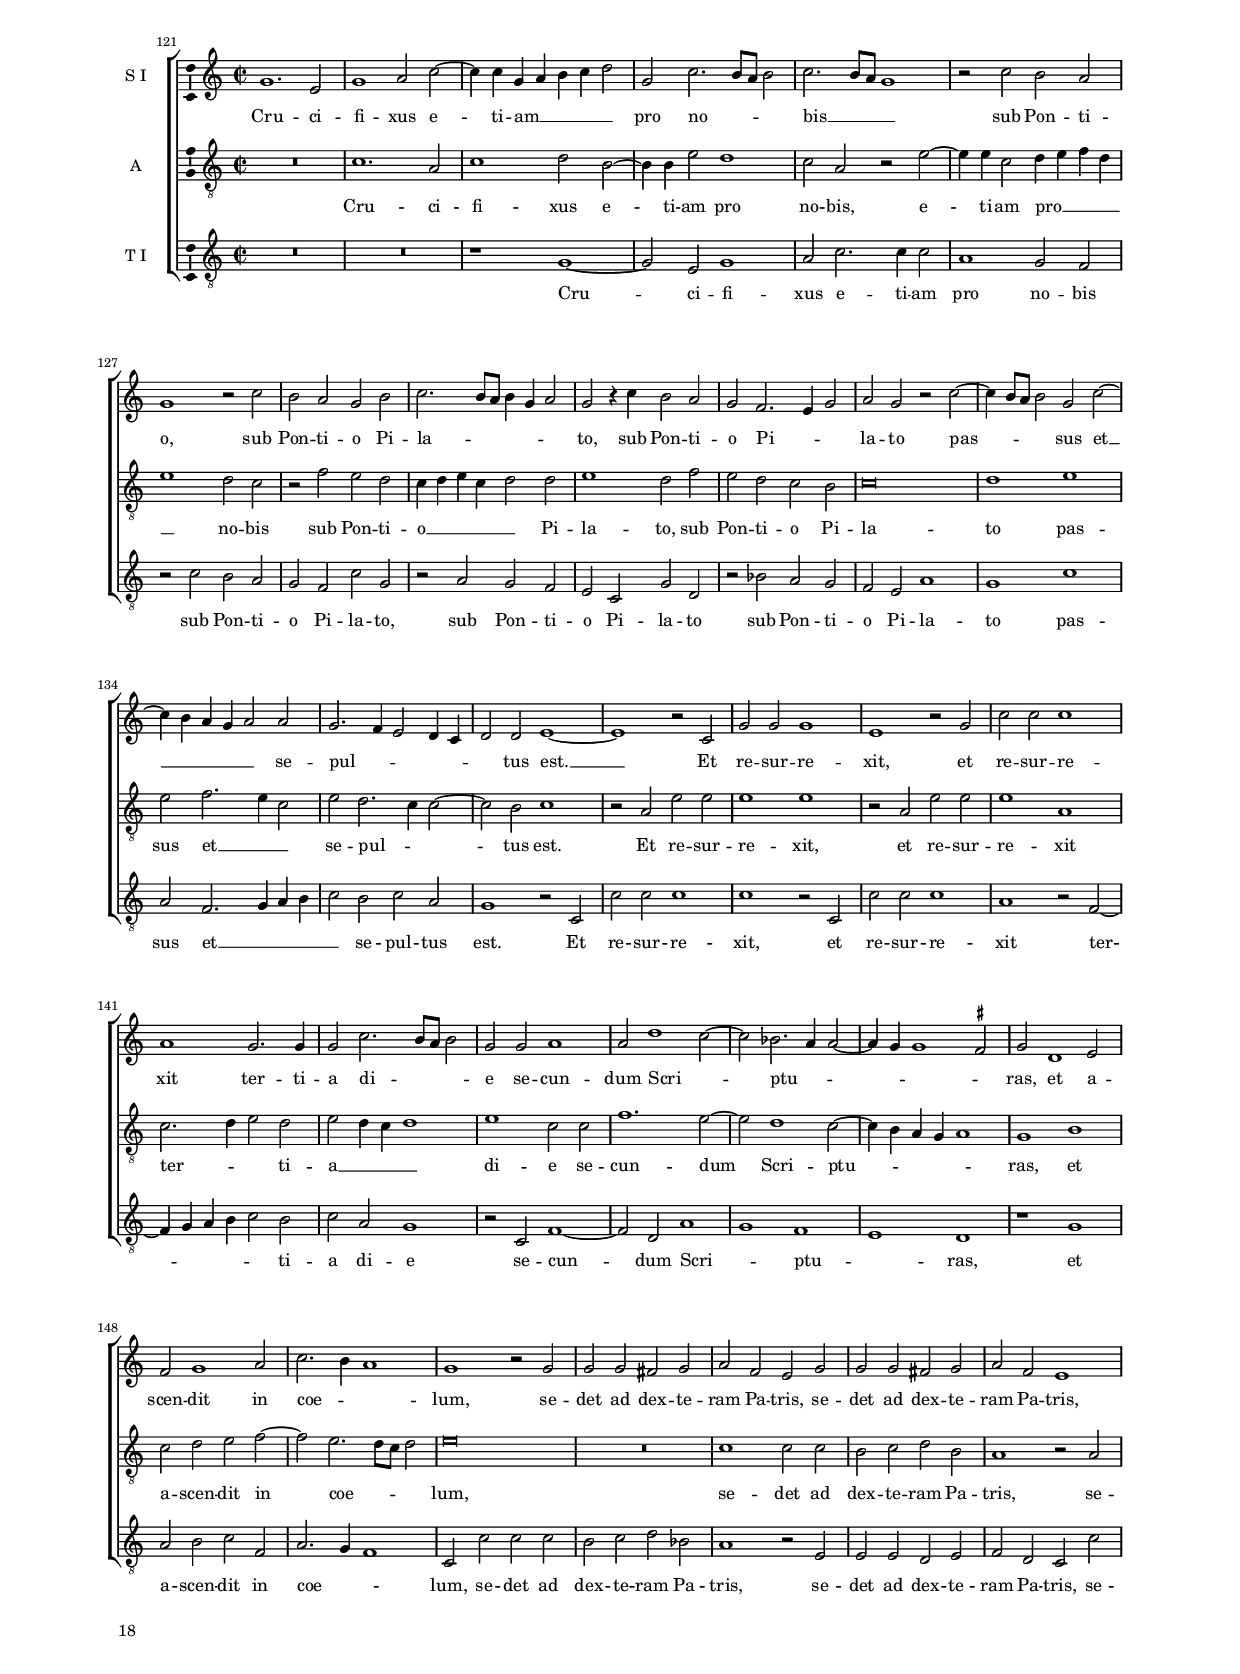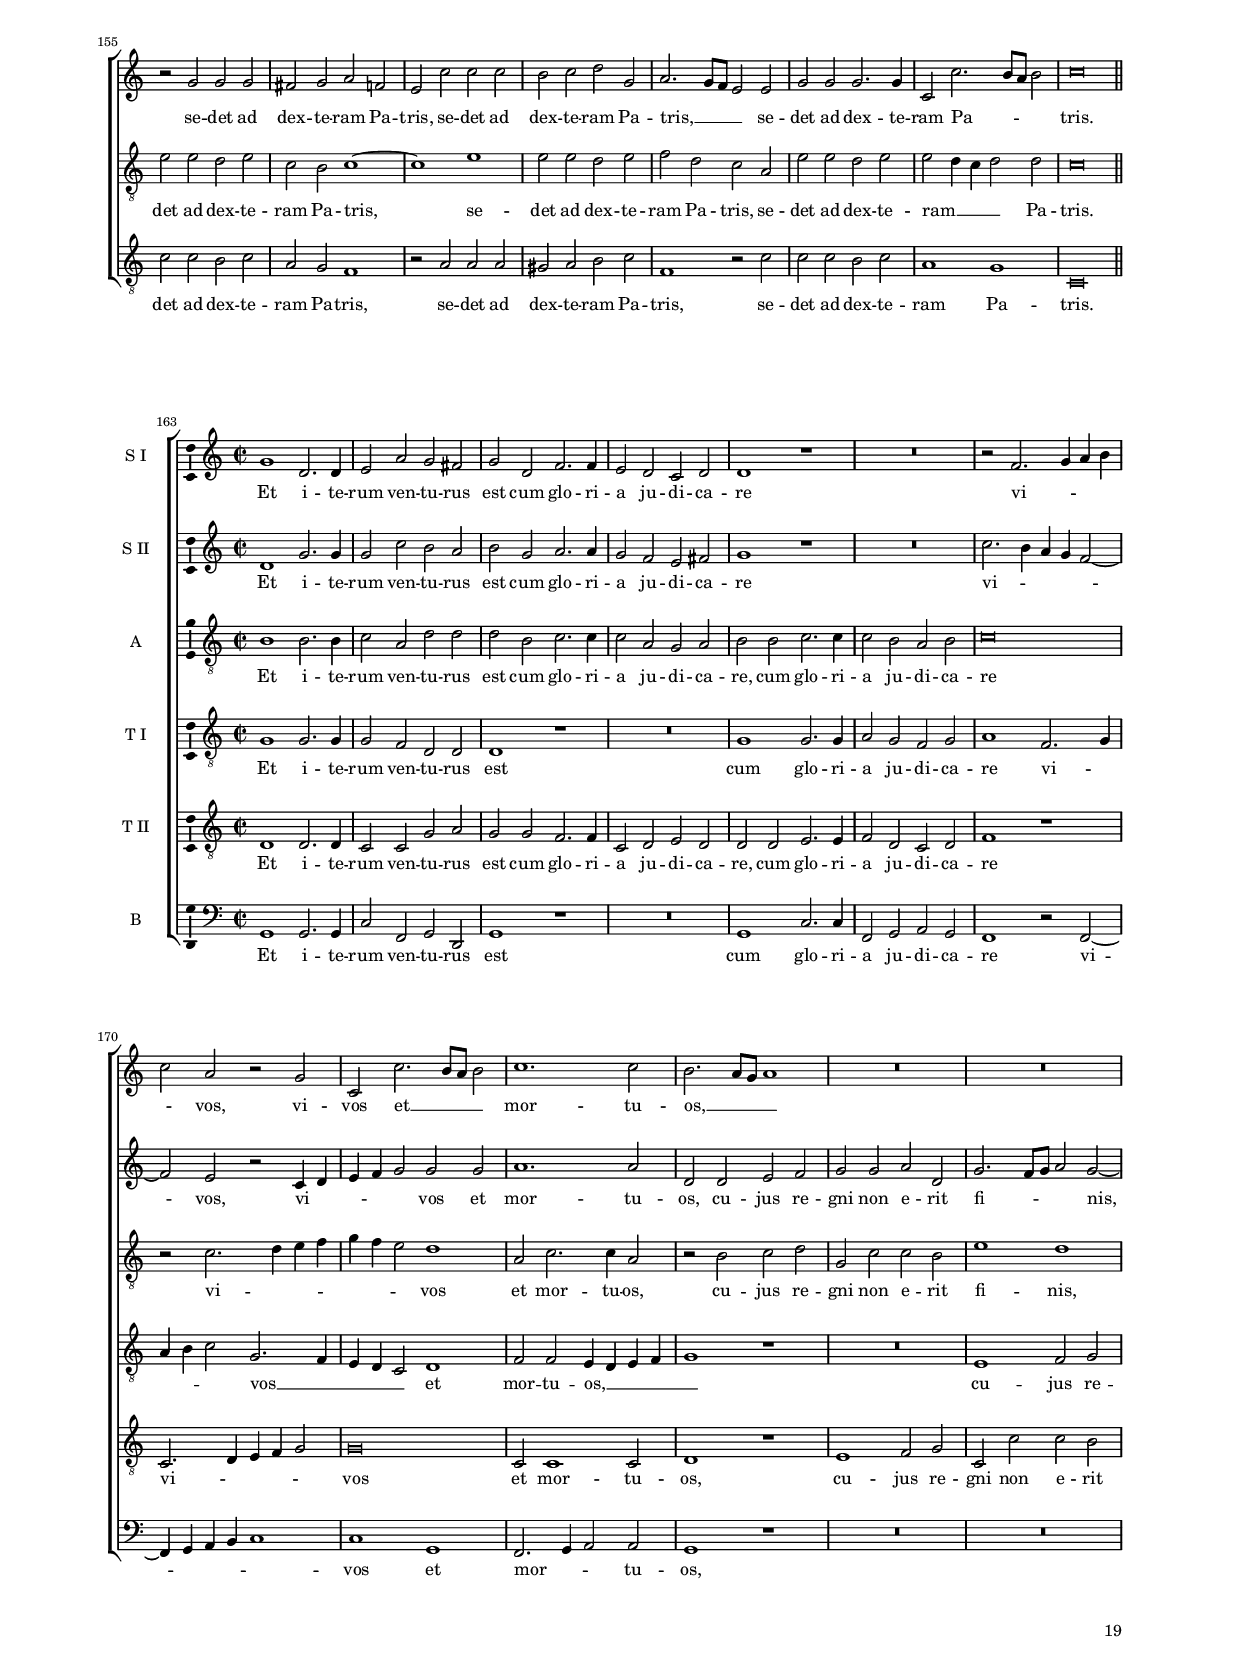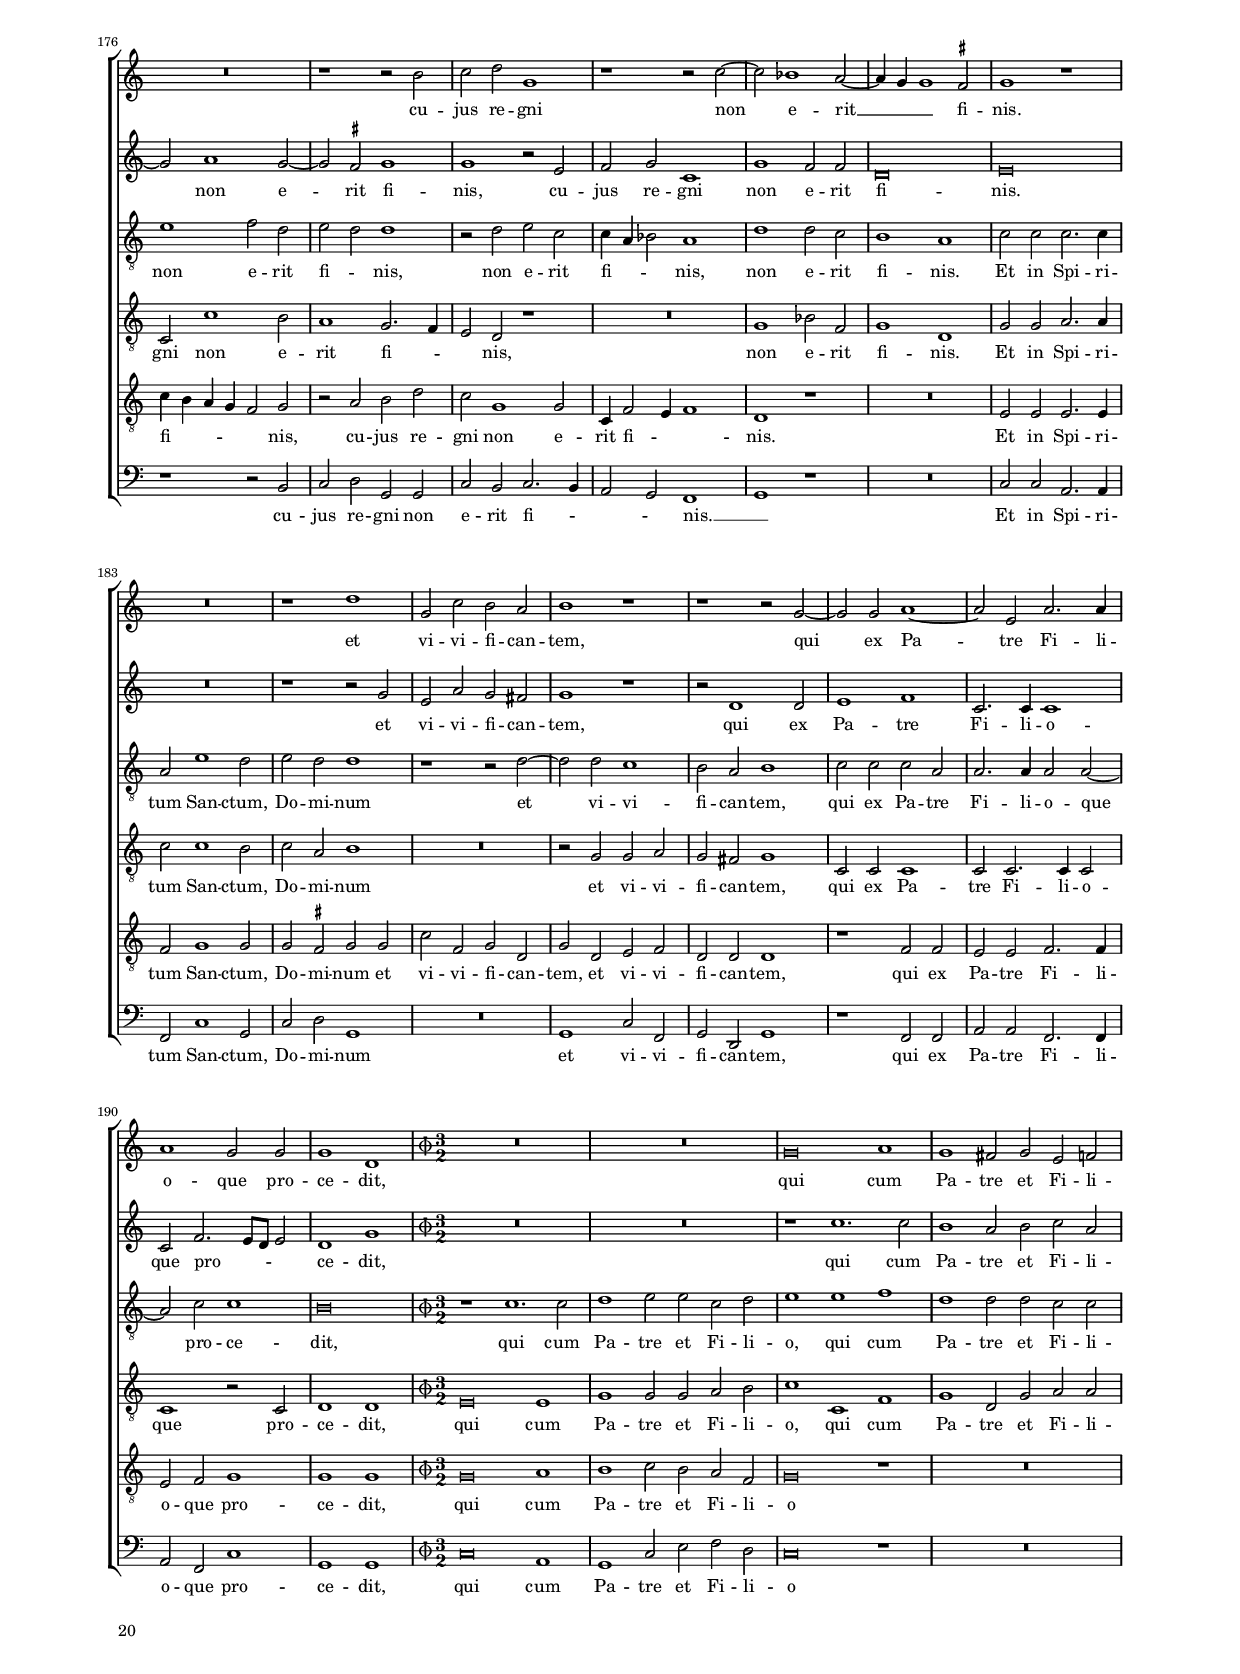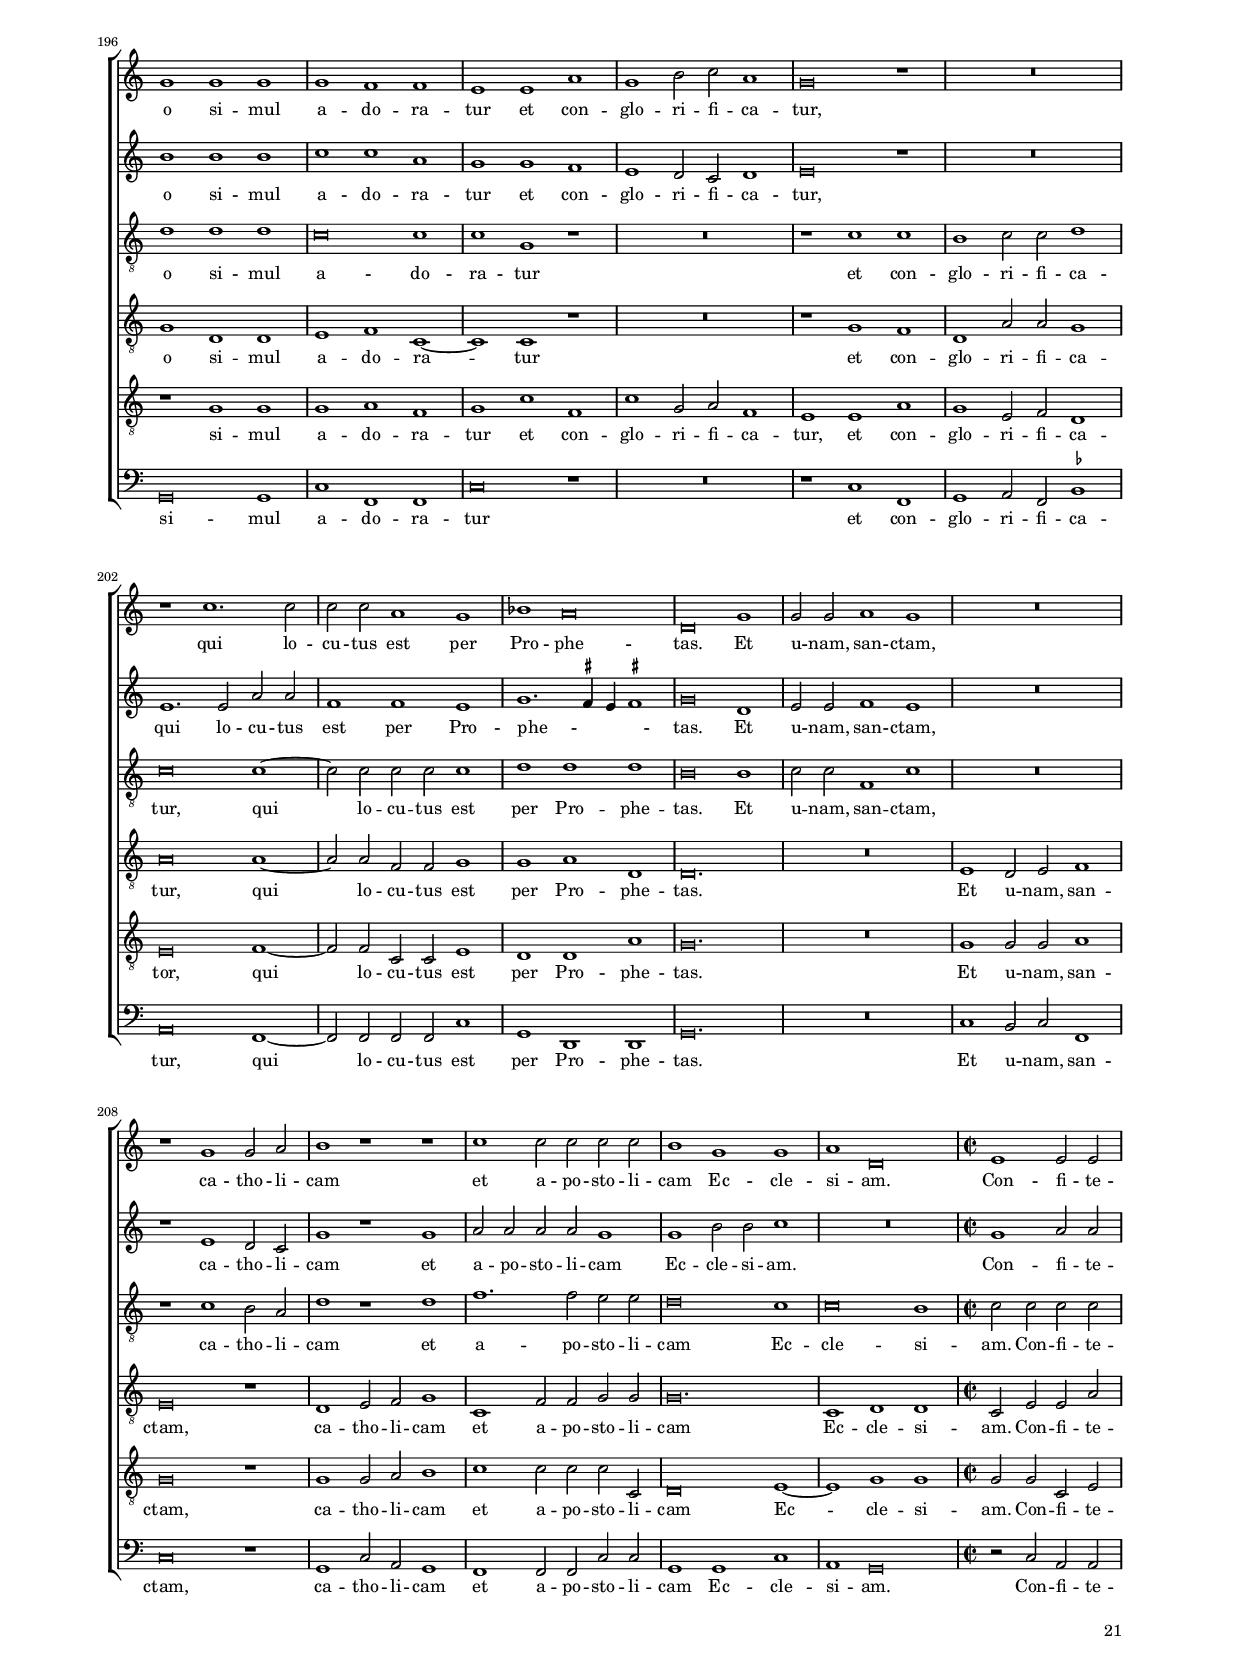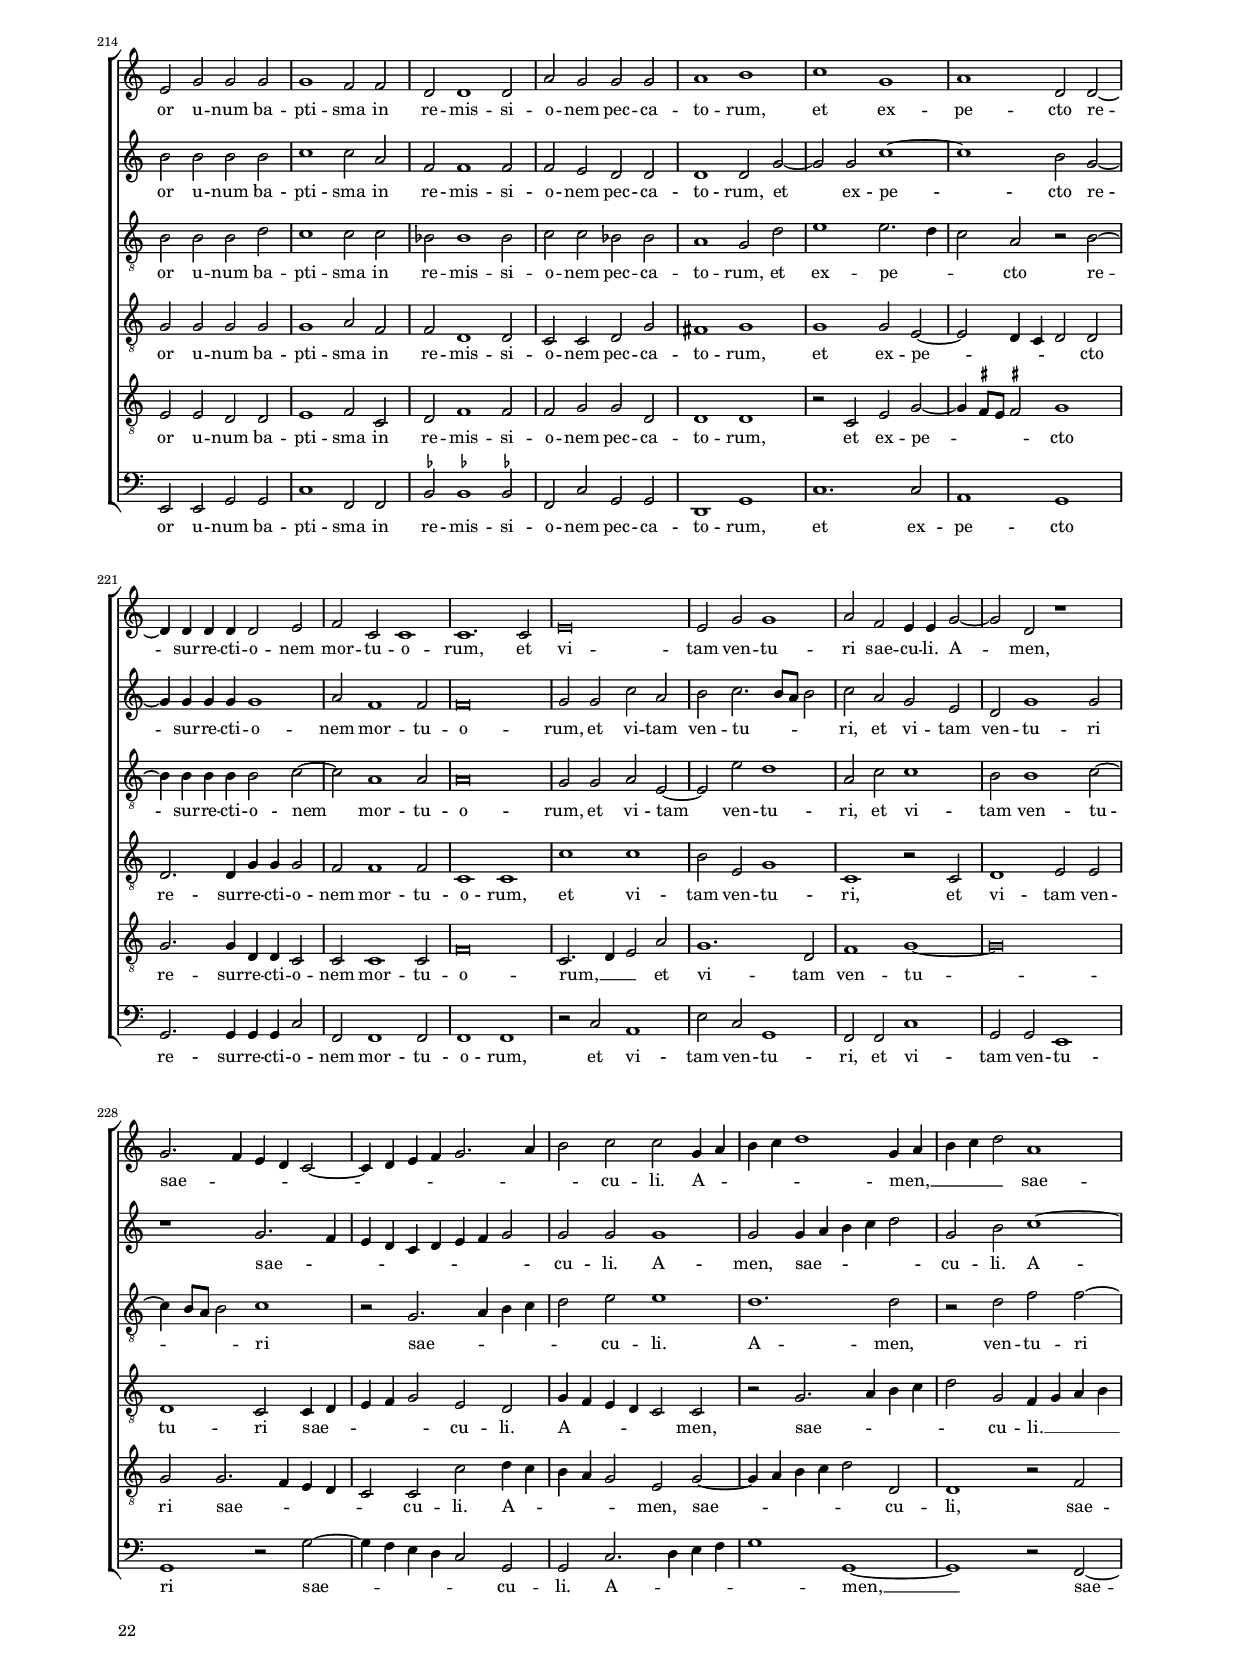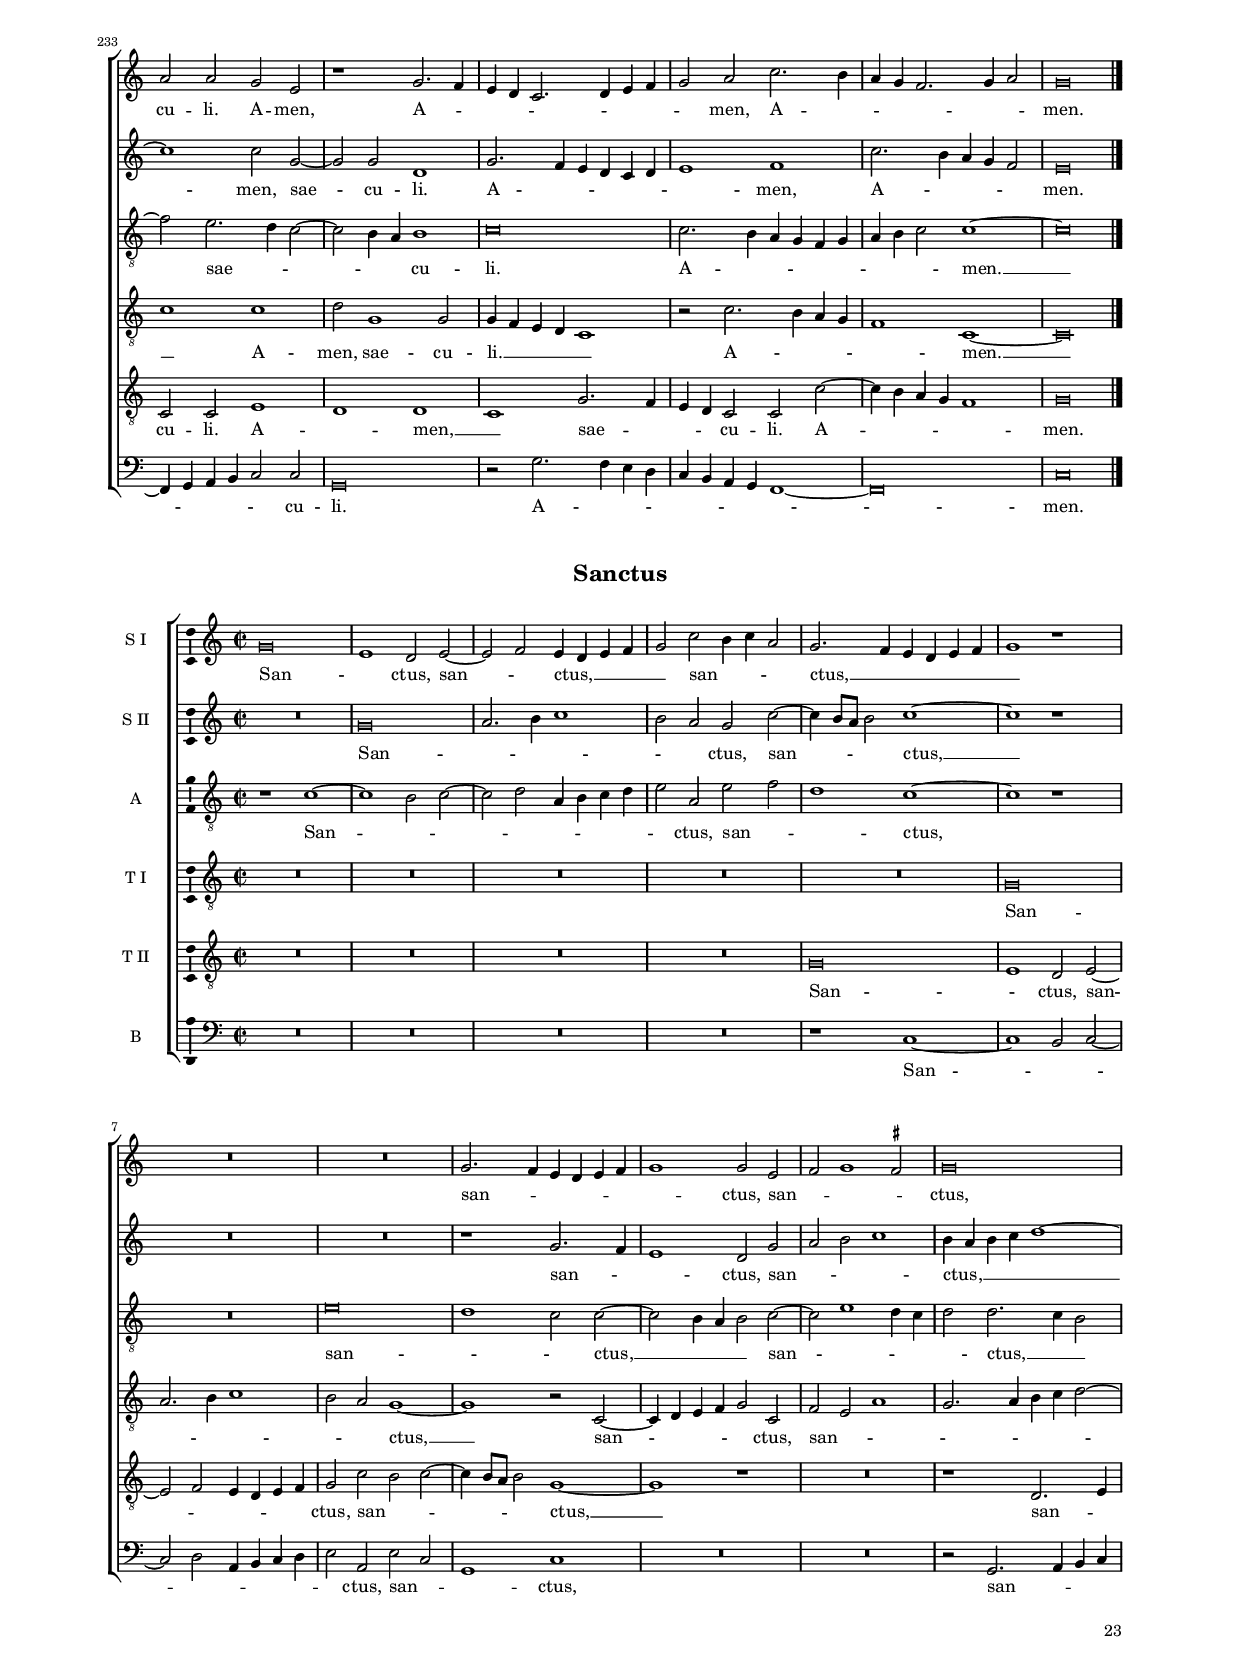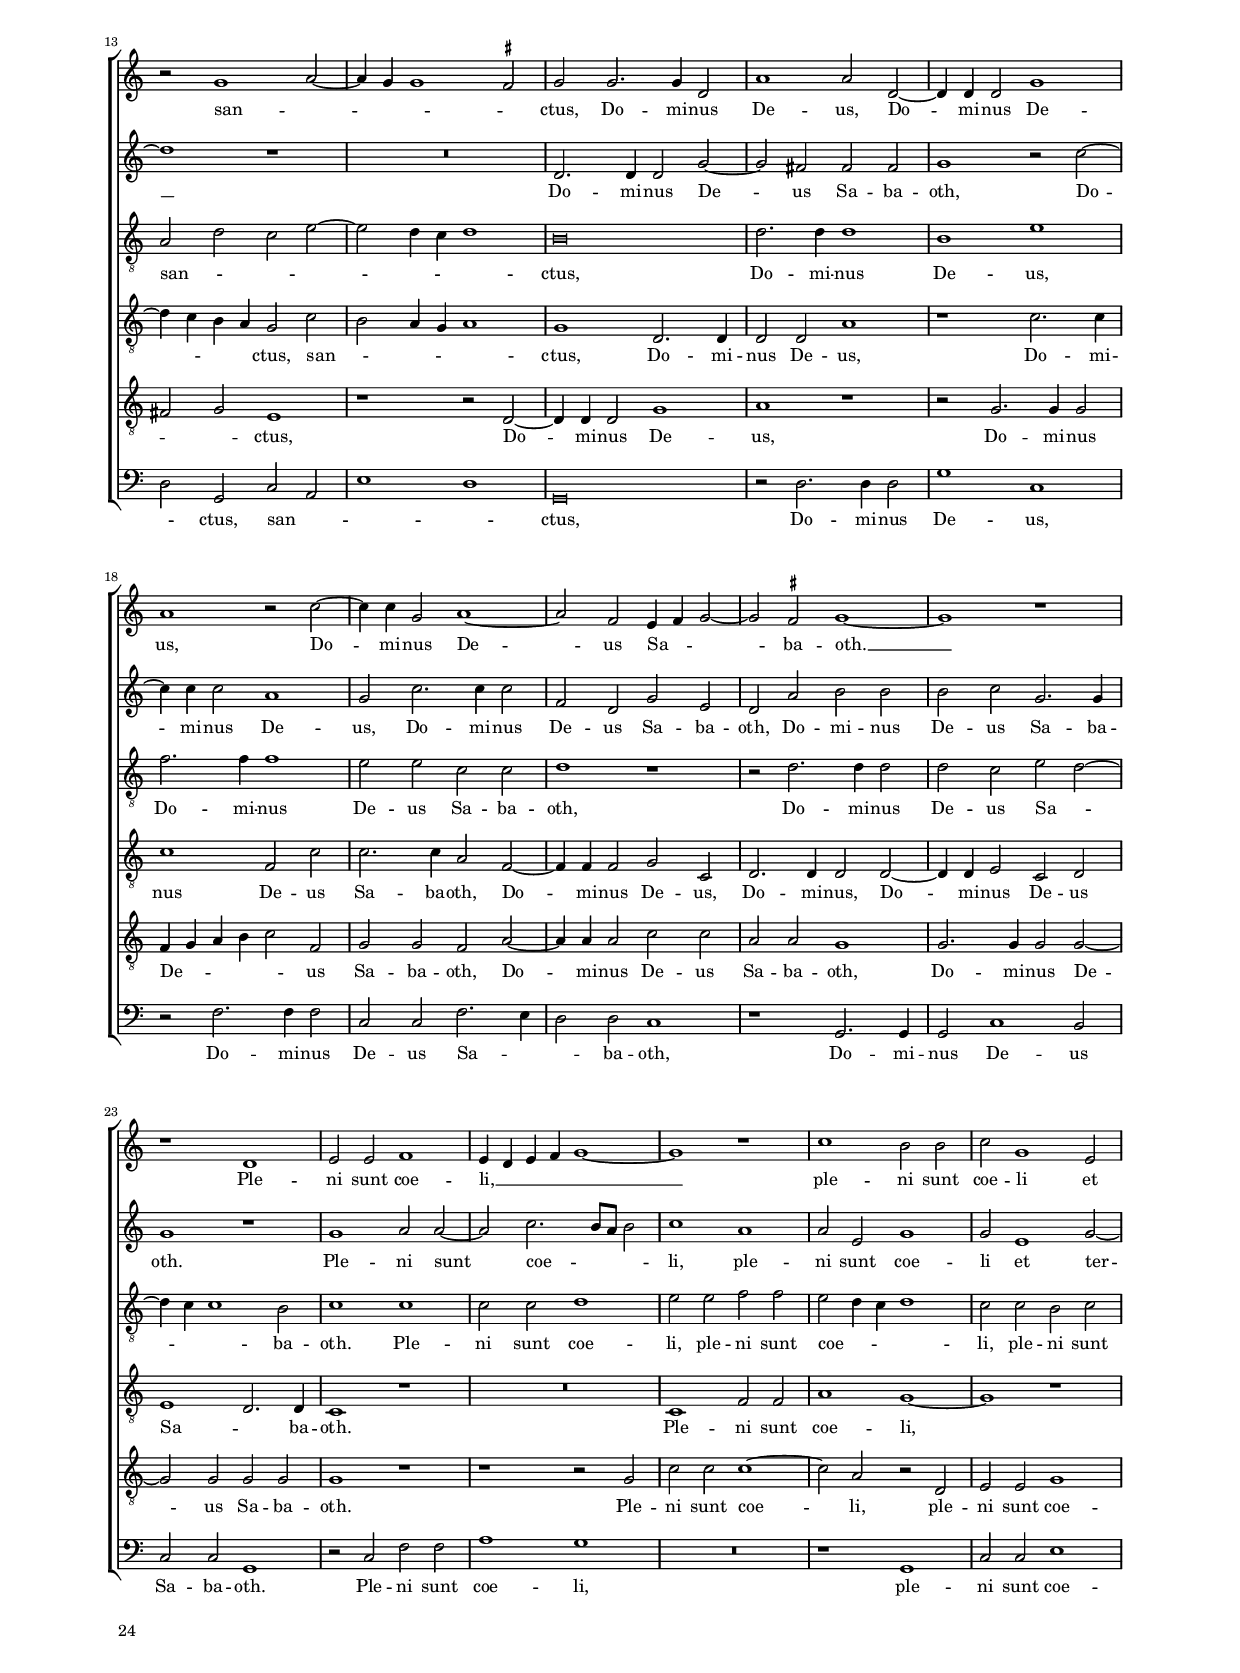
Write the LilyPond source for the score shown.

\version "2.24.3"
\language deutsch
#(set-global-staff-size 14)
% #(set-default-paper-size "letter")
#(ly:set-option 'point-and-click #f)

\header
{
  title="Kyrie"
  composer="Orlandus Lassus"
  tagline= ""
}

htitle =\markup { \column { \fontsize #5 \bold "Missa Congratulamini mihi" \transparent "xx" \transparent "xx" } }

\paper
	{
	top-margin = 1.5 \cm
	bottom-margin = 1 \cm
	left-margin = 2 \cm
	right-margin = 2 \cm
	ragged-bottom = ##f
	ragged-last-bottom = ##f
	print-page-number = ##f
	score-system-spacing = #'((basic-distance . 20) (minimum-distance . 14) (padding . 5) (strechability . 450))
	system-system-spacing = #'((basic-distance . 18) (minimum-distance . 14) (padding . 5) (strechability . 450))
	oddHeaderMarkup=\markup  \fill-line { \if \on-first-page \htitle }
	oddFooterMarkup=\markup   \fill-line { "" \fromproperty #'page:page-number-string }
	evenFooterMarkup=\markup  \fill-line { \fromproperty #'page:page-number-string "" }
	last-bottom-spacing = #'((basic-distance . 12) (minimum-distance . 7) (padding . 4))
%	systems-per-page = 3
	min-systems-per-page = 3
	scoreTitleMarkup = \markup { \fill-line  { \null \fontsize #3 \bold \fromproperty #'header:piece \fromproperty #'header:opus } }
	markup-system-spacing = #'(basic-distance . 12)
%	print-all-headers = ##t
	print-first-page-number = ##f
%	first-page-number = 1
	}


	ficta = { \once \set suggestAccidentals = ##t }
	
	forget = #(define-music-function (music) (ly:music?) #{
		\accidentalStyle forget
		$music
		\accidentalStyle default
		#})
	
	#(define ((double-time-signature glyph a b) grob)
	(grob-interpret-markup grob
		  (markup #:override '(baseline-skip . 2.5) #:number
				  (#:line ((markup (#:musicglyph glyph))
						   (#:fontsize -1 #:column (a b)))))))
		
		
global = {
	\key f \major
	\time 2/2 \set Score.measureLength = #(ly:make-moment 2/1)
	\skip 1*2*34 \bar "||" \break
	\time 2/2 \set Score.measureLength = #(ly:make-moment 2/1)
	\skip 1*2*27 \bar "||" \break
	\time 2/2 \set Score.measureLength = #(ly:make-moment 2/1)
	\skip 1*2*32 \bar "|."
	}
		

incipitcantus = \markup { \score {
	{
	\set Staff.instrumentName = \markup { \fontsize #1 "Cantus I" }
	\key f \major
	\clef violin
	s4 \bar ""
	}
	\layout  {
	raggedright = ##t
	indent = 1.6 \cm
	line-width = 2.2 \cm
	\context { \Staff \remove Time_signature_engraver }
	\override Staff.Clef.Y-extent = #'(0 . 0)
	}} \hspace #1 }
	

incipitsextus = \markup { \score {
	{
	\set Staff.instrumentName = \markup { \fontsize #1 "Cantus II" }
	\key f \major
	\clef violin
	s4 \bar ""
	}
	\layout  {
	raggedright = ##t
	indent = 1.6 \cm
	line-width = 2.2 \cm
	\context { \Staff \remove Time_signature_engraver }
	\override Staff.Clef.Y-extent = #'(0 . 0)
	}} \hspace #1 }
	  
	  
incipitaltus = \markup { \score {
	{
	\set Staff.instrumentName = \markup { \fontsize #1 "Altus" }
	\key f \major
	\clef mezzosoprano
	s4 \bar ""
	}
	\layout  {
	raggedright = ##t
	indent = 1.6 \cm
	line-width = 2.2 \cm
	\context { \Staff \remove Time_signature_engraver }
	\override Staff.Clef.Y-extent = #'(0 . 0)
	}} \hspace #1 }


incipittenor = \markup { \score {
	{
	\set Staff.instrumentName = \markup { \fontsize #1 "Tenor I" }
	\key f \major
	\clef alto
	s4 \bar ""
	}
	\layout  {
	raggedright = ##t
	indent = 1.6 \cm
	line-width = 2.2 \cm
	\context { \Staff \remove Time_signature_engraver }
	\override Staff.Clef.Y-extent = #'(0 . 0)
	}} \hspace #1 }
	  
	  
incipitquintus = \markup { \score {
	{
	\set Staff.instrumentName = \markup { \fontsize #1 "Tenor II" }
	\key f \major
	\clef alto
	s4 \bar ""
	}
	\layout  {
	raggedright = ##t
	indent = 1.6 \cm
	line-width = 2.2 \cm
	\context { \Staff \remove Time_signature_engraver }
	\override Staff.Clef.Y-extent = #'(0 . 0)
	}} \hspace #1 }
	  
	  
incipitbassus = \markup { \score {
	{
	\set Staff.instrumentName = \markup { \fontsize #1 "Bassus" }
	\key f \major
	\clef varbaritone
	s4 \bar ""
	}
	\layout  {
	raggedright = ##t
	indent = 1.6 \cm
	line-width = 2.2 \cm
	\context { \Staff \remove Time_signature_engraver }
	\override Staff.Clef.Y-extent = #'(0 . 0)
	}} \hspace #1 }


cantus =  \relative c''
	{
	R\breve
	c1 c2 c
	c2. b4 a1
	r2 g c1
%5
	c2 c1 g2 |
	a2 b c1
	a\breve
	R\breve
	f'1 f2 f
%10
	f2. e4 d1 |
	r1 r2 c
	c2 c c2. d4
	e2 e1 e2
	g2 g c,1
%15
	R\breve |
	c1 c2 c
	d1 c2. b4
	a2 f g1
	a2. b4 c b a g
%20
	a1 a2 a |
	c2 c c2. d4
	e\breve
	R\breve
	g1 g2 g
%25
	g2. f4 e2 d~ |
	d4 c c1 \ficta h2
	c1 a2. b4
	c2 c d1~
	d1 c
%30
	c2. b4 a1 |
	r2 f' f f
	f2. e4 d1
	c\breve~
	c\breve |
%35
% Christe
	c1. c2
	c1 d
	c2. b4 a2 g4 f
	g2 a g1
	a2. b4 c1
%40
	R\breve |
	R\breve
	R\breve
	R\breve
	c1. c2
%45
	c1 d |
	c\breve
	g1 r
	g1 a
	g1 a2 b
%50
	g1 a2 a~ |
	a2 g4 a b c d2
	c1 b2 a
	c2 c1 a2
	b2. c4 d2 g,~
%55
	g4 a b2. c4 d2~ |
	d4 c c1 \ficta h2
	c1 c
	c2 c2. \ficta h8 a \ficta h!2
	c\breve
%60
	c\breve~ |
	c\breve |
% Kyrie II
	R\breve
	c1 a2 a
	r2 f'1 d2
%65
	d2 b b1 |
	b\breve~
	b\breve
	r1 r2 b~
	b2 g g1
%70
	f1 f'~ |
	f2 e4 d e1
	f2. e8 d c2 f~
	f2 d d b
	b2. a8 g f1
%75
	r2 c' a b |
	a2 g4 f g1
	g1 r
	r1 r2 g~
	g2 g f g~
%80
	g4 f f1 e2 |
	f2 c' c4 d e f
	g2 g g, a
	c\breve~
	c1 c2 c4 d
%85
	e4 f g1 e2 |
	f4 e d c b2 a
	a1 g
	r2 a a4 g a f
	g2 g g1
%90
	d2 d' d c |
	b2 d1 f2~
	f4 e d c d1
	c\breve |
	}
	

sextus = \relative c''
	{
	R\breve
	R\breve
	r2 c c c
	c2. d4 e d e f
%5
	g1 r |
	r1 r2 c,
	c2 c c2. b4
	a2 a1 a2
	b1. a2
%10
	c2 c f2. e4 |
	d1 c
	r2 g a a
	c\breve
	c1 r2 c
%15
	c2 c c2. b4 |
	a2 a1 a2
	b1 a2. g4
	f4 g a b c1
	c1 r2 c
%20
	c2 c c2. d4 |
	e4 d e f g2 c,
	c2 c c2. b4
	a4 b c1 \ficta h2
	c2 d c1
%25
	r1 g' |
	g2 g g2. f4
	e2 f c c
	f1 f2 f,
	f1 r2 g
%30
	a2 a c1 |
	c2 a1 a2
	d2 b2. f4 b2~
	b2 a4 g a1
	a\breve |
%35
% Christe
	r1 a~
	a2 a a b
	g2 a4 b c d e f
	e2 c c1
	c1 a
%40
	R\breve |
	r2 f1 f2
	f1 g
	f2 b1 b2
	a2 f'2. e8 d e2
%45
	f\breve |
	R\breve
	R\breve
	r2 c1 c2
	c1 d
%50
	c1 c~ |
	c1 r
	f1 d2 f~
	f4 e8 d e2 f1
	d2. c4 b c d2 |
%55
	d1. g,2
	r1 d'
	e1 f
	e1 r2 d
	e1 f |
%60
	e\breve~
	e\breve |
% Kyrie II
	R\breve
	r1 c
	a2 a r2 f'~
%65
	f2 d d1 |
	es\breve
	d2 f1 d2
	d\breve
	r2 es1 es2
%70
	d1 d |
	c1 r2 c~
	c2 a a2. g4
	f2 f'1 d2
	d1 f
%75
	e1 r |
	r1 r2 c~
	c2 \ficta h c d~
	d4 c c1 \ficta h2
	c1 r
%80
	r1 r2 g |
	a1 g2 c~
	c4 d e f g2 c,~
	c4 b a2 g a
	a1 g
%85
	c2. d4 e f g2 |
	d2 b4 c d e f2
	c2. d4 e f g2
	c,\breve
	c1. c2
%90
	d2 b1 f2 |
	f'2 f f d~
	d4 c b a b1
	a\breve |
	}

altus =  \relative c'
	{
	R\breve
	R\breve
	R\breve
	g'1 g2 g
%5
	g2. f4 e2 c4 d |
	e4 f g1 g2
	f1 f
	r1 r2 f
	f2 f f2. g4
%10
	a2 a b f |
	b1 a
	g1 r2 f
	g2 g a g
	g1 g2. f4
%15
	e2 g a1 |
	r2 f1 f2
	f1 f2 f~
	f4 c f1 e2
	f\breve
%20
	r1 r2 f |
	g2 g g e
	g1 a2 a
	c2 a g2. f4
	e2 d e c
%25
	c'2 h c g | 
	g1 r2 g~
	g2 f f2. g4
	a2 f1 d2~
	d4 e f1 e2
%30
	f\breve |
	c1 d2 d
	f\breve
	f\breve~
	f\breve |
%35
% Christe
	r1 f~
	f2 f f g
	e2 f f e4 d
	c2 f1 e2
	f\breve~
%40
	f1 r |
	r1 r2 c~
	c2 c c1
	d\breve
	c1 r2 g'
%45
	a1 b |
	g2. f4 g2 c,4 d
	e4 f g2. f4 f2~
	f2 e f1
	r2 g2. f4 f2~
%50
	f2 e f1 |
	e2 e f b
	a1 r
	r2 g \tuplet 3/2 { a2 b c }
	f,2 g g2. a4
%55
	b2 g b b |
	a4 g f e g1
	g2 g a a
	g\breve
	g2 g f f
%60
	g\breve |
	g\breve |
% Kyrie II
	c,1. a2
	a2 e' f1
	f1 f~
%65
	f2 f f1 |
	g\breve
	f\breve
	b1. g2
	g2 b b1
%70
	b2. a8 g f2 d |
	g1 g
	a2 f2. f4 f2
	a1 d,2 f~
	f2 f d2 d
%75
	g2 g f g~ |
	g4 f f1 e2
	d1 a'
	a2 g g1
	e1 r
%80
	R\breve |
	r2 f e e
	c2 c c'2 c4 b
	a4 g f2 e f~
	f2 e r c
%85
	c4 d e f g2 g |
	b2 f f1
	f2 f e e
	r1 r2 f~
	f2 e4 d e2 e
%90
	f\breve~ |
	f\breve
	f\breve~
	f\breve |
	}


tenor =  \relative c'
	{
	c1 c2 c
	c2. b4 a2 f'
	f2 e f c
	r1 c
%5
	c2 c c2. b4 |
	a2 g c1~
	c2 f, r f'
	f2 f f2. e4
	d2 d1 c2
%10
	f1 f2 d4 e |
	f4 d g2 e f~
	f2 e f1
	r2 c c c
	c2. d4 e1
%15
	r2 c c c |
	c2. b4 a2 f~
	f2 b c c~
	c2 a g1
	f1 r
%20
	c'1 c2 c |
	c2. d4 e f g2~
	g2 e e e
	f2 c r g'
	g2 g g2. f4
%25
	e2 d r d |
	es2 es d1
	c2 c1 a2~
	a2 c f,1
	f1 r2 c'
%30
	c2 c c2. b4 |
	a1 a2 a
	b2 b f1
	f\breve~
	f\breve |
%35
% Christe 
	R\breve
	R\breve
	R\breve
	R\breve
	r2 a1 a2
%40
	a1 b |
	a2 a b a4 g
	a1 g2. a4
	b4 a b2 f1
	r2 a c c
%45
	f,2 f' f1~ |
	f2 e4 d e1
	c2. b4 a2 g4 f
	g1 f2 f'~
	f2 e d b
%50
	c2 g r1 |
	r1 r2 f'~
	f2 f f1
	g1 f
	r1 d
%55
	g1 g2. f4 |
	e2 d4 c d1
	c2 g r1
	r2 g1 g2
	g1 a
%60
	g\breve~
	g\breve |
% Kyrie II
	r1 c~
	c2 a a c~
	c2 d d1
%65
	r1 b~ |
	b2 g g b
	b2. c4 d1
	g,2 g'1 d2
	es2 b b1~
%70
	b2 f r f |
	c'2 c g1
	f4 g a b c2 d~
	d2 a b1
	f\breve
%75
	g2 c d b |
	d1 c
	r2 g' e f~
	f4 e d c d2 d
	c2 c a b~
%80
	b4 a g f g2 g |
	f1 c'2 c4 d
	e4 f g2 e1
	f2 c2. b4 a g
	f2 c' c4 d e f
%85
	g1 g, |
	r2 b f f4 g
	a4 b c2. d4 e f
	g2 c,2. b4 a2
	g1 c
%90
	f,\breve~
	f\breve~
	f\breve~
	f\breve |
	}

	
quintus  =  \relative c'
	{
	R\breve
	r1 c
	c2 c c2. d4
	e1 r
%5
	r2 g2. f4 e d |
	c2 d e e
	f2 c1 c2
	c1 d2 d
	r2 b2. b4 c2
%10
	c1 b |
	R\breve
	r2 c c c
	c2. b4 a4 b c d
	e1 r2 c
%15
	g'2 e e1 |
	f2 c1 c2
	b2 f2. g4 a b
	c2 c c c
	c2. b4 a2 c
%20
	f2 f e a, |
	R\breve
	r2 c c c~
	c2 f4 e d c d2
	c2 g c4 d e f
%25
	g\breve |
	r2 g1 g,2
	g2 a2. b4 c2
	a2 a1 a2
	b2. a4 g1
%30
	f1 r2 f' |
	f2 f f2. e4
	d2. c4 b1
	c\breve~
	c\breve |
%35
% Christe
	R\breve
	R\breve
	R\breve
	r1 c~
	c2 c c1
%40
	d2 c es d~ |
	d2 c d c
	f,1 r
	f'1. f2
	f1 g
%45
	f2 f, b b |
	c2 c1 g2~
	g2 es' d4 c b a
	c1 c~
	c1 r
%50
	r2 c1 c2 |
	c1 d
	c1 r
	r1 c
	b2 g2. a4 b c
%55
	d1 d |
	R\breve
	r2 c1 c2
	c1 d
	c\breve~
%60
	c\breve~
	c\breve |
% Kyrie II
	R\breve
	r2 c1 a2
	a1 a
%65
	b1 f |
	r2 b1 g2
	d'1. b2
	d1 d
	R\breve
%70
	r2 b1 b2 |
	g2 g c1
	c1 a2 a~
	a2 f f1
	b2. b4 a2 b
%75
	c2 g r1 |
	R\breve
	g1 a2 f
	a1 g~
	g2 g d'1~
%80
	d2 b c1 |
	c1 r2 g'
	g4 f e d c2 c
	c1 r
	c2 c4 d e f g2
%85
	g4 f e d c2 c |
	b4 c d e f2 f,
	f4 g a b c2. d4
	e2 e f c~
	c2 c g1
%90
	b1. c2 |
	d2 b1 a2
	b2 b b1
	c\breve |
	}


bassus  =  \relative c
	{
	r1 f
	f2 f f2. g4
	a2 a f f
	c'1 c,~
%5
	c\breve |
	R\breve
	f1 f2 f
	f2. e4 d1
	b1 b2 f'
%10
	f1 b,2 b'~ |
	b2 g a2. b4
	c1 f,
	R\breve
	r2 c' c c
%15
	c2. b4 a1 |
	f1 f
	b,2 b f'1~
	f1 c
	r2 f f f
%20
	f2. g4 a2 f |
	c2 c' c c
	c2. b4 a2. g4
	f1 g2 g
	c2 h c1
%25
	c2 g c h |
	c2 c, g'1
	c,2 f f f
	f2. e4 d2. c4
	b1 c
%30
	r2 f f f |
	f2. e4 d2. c4
	b\breve
	f'\breve~
	f\breve |
%35
% Christe
	R\breve
	R\breve
	R\breve
	R\breve
	f1. f2
%40
	f1 g |
	f1 b,2 f'~
	f2 \ficta es4 d es!2 es
	d2 b2. c4 d e
	f1 c
%45
	R\breve |
	c1. c2
	c1 d
	c1 f
	c1 r
%50
	c1 f2. g4 |
	a4 b c2 b1
	f2 f b d
	c1 f,
	r1 g~
%55
	g2 g g1 |
	a1 g
	c,1 f
	c1 g'
	c,1 f
%60
	c\breve~
	c\breve |
% Kyrie II
	R\breve
	r1 f~
	f2 d d1
%65
	b\breve |
	\ficta es\breve
	b1 b'~
	b2 g g1
	es\breve
%70
	b\breve |
	c\breve
	r2 f1 d2
	d1 b~
	b1 d
%75
	c1 r |
	R\breve
	R\breve
	R\breve
	c1 d2 b
%80
	d1 c |
	f1 c
	r2 c' c4 b a g
	f2 f c f~
	f4 g a b c2 c
%85
	c,\breve |
	r2 b b4 c d e
	f2 f c c'~
	c4 b a g f2 f
	c\breve
%90
	b1. a2 |
	b1 d
	b\breve
	f'\breve |
	}
	
lyricscantus = \lyricmode {
	Ky -- ri -- e~e -- le -- i -- son,
	e -- lei -- son,
	Ky -- ri -- e e -- lei -- son,
	Ky -- ri -- e~e -- le -- i -- son,
	Ky -- ri -- e~e -- le -- i -- son,
	Ky -- ri -- e~e -- lei -- son,
	Ky -- ri -- e~e -- lei -- _ _ _ _ _ son, __ _ _ _ _ _ _
	Ky -- ri -- e e -- le -- i -- son,
	Ky -- ri -- e~e -- le -- i -- son,
	e -- _ le -- i -- son,
	Ky -- _ _ ri -- e e -- le -- i -- son,
	Ky -- ri -- e~e -- lei -- _ _ son. __	
	Chri -- ste e -- lei -- son, __ _ _ _ _ _
	e -- lei -- son, __ _ _
	Chri -- ste e -- _ lei -- son,
	Chri -- _ ste e -- _ lei -- son,
	Chri -- _ _ _ _ _ ste e -- lei -- son,
	Chri -- ste e -- _ _ le -- _ _ _ _ _ _ i -- son,
	Chri -- ste e -- _ _ _ lei -- son. __	
	Ky -- ri -- e,
	Ky -- ri -- e e -- lei -- son, __
	Ky -- ri -- e e -- lei -- _ _ _ son, __ _ _ _
	Ky -- ri -- e e -- lei -- _ _ son,
	Ky -- ri -- e~e -- lei -- _ _ _ son,
	Ky -- ri -- e e -- _ lei -- _ son,
	Ky -- ri -- _ _ _ e e -- le -- i -- son, __
	Ky -- ri -- _ _ _ e e -- lei -- _ _ _ son,
	e -- lei -- son,
	Ky -- ri -- _ _ _ e e -- lei -- son,
	Ky -- ri -- e e -- lei -- _ _ _ _ _ son.
	}

	
lyricssextus = \lyricmode {
	Ky -- ri -- e~e -- lei -- _ son, __ _ _ _ _
	Ky -- ri -- e~e -- le -- i -- son,
	Ky -- ri -- e~e -- lei -- son,
	Ky -- ri -- e~e -- lei -- son,
	Ky -- ri -- e~e -- lei -- son,
	Ky -- ri -- e~e -- le -- i -- son,
	Ky -- ri -- e~e -- lei -- _ _ _ _ _ _ son,
	Ky -- ri -- e~e -- lei -- _ son, __ _ _ _ _
	Ky -- ri -- e~e -- lei -- _ _ _ _ _ _ _ son,	
	Ky -- ri -- e~e -- le -- _ _ i -- son,
	Ky -- ri -- e~e -- lei -- son,
	Ky -- ri -- e~e -- lei -- son,
	Ky -- ri -- e~e -- lei -- _ _ _ _ _ son.	
	Chri -- ste e -- lei -- son,
	Chri -- _ _ _ _ _ _ ste e -- lei -- son,
	Chri -- ste e -- lei -- son,
	Chri -- ste e -- lei -- _ _ _ son,
	Chri -- ste e -- lei -- _ son, __
	Chri -- ste~e -- lei -- _ _ _ son,
	e -- _ _ _ _ lei -- son,
	e -- le -- i -- son,
	e -- le -- i -- son.	
	Ky -- ri -- e,
	Ky -- ri -- e e -- lei -- _ _ son,
	Ky -- ri -- e~e -- lei -- son,
	Ky -- ri -- e, __ _ _
	Ky -- ri -- e~e -- lei -- son,
	Ky -- ri -- e e -- _ le -- i -- son,
	e -- lei -- son,
	Ky -- _ _ _ _ ri -- _ _ e e -- lei -- son,
	Ky -- _ _ _ ri -- e~e -- lei -- _ _ _ _ son, __ _ _ _ _
	Ky -- ri -- e e -- lei -- son,
	Ky -- ri -- e~e -- lei -- _ _ _ _ son.
	}
	
	
lyricsaltus = \lyricmode {
	Ky -- ri -- e~e -- lei -- _ _ son, __ _ _ _ _ 
	e -- lei -- son,
	Ky -- ri -- e~e -- le -- i -- son,
	Ky -- ri -- e~e -- lei -- _ son,
	Ky -- ri -- e~e -- le -- i -- son,
	Ky -- ri -- e~e -- lei -- son,
	Ky -- ri -- e e -- le -- _ _ i -- son,
	Ky -- ri -- e~e -- lei -- son,
	Ky -- ri -- e~e -- lei -- _ _ _ _ _ _ son,
	Ky -- ri -- e~e -- lei -- son,
	Ky -- ri -- e __ _ _ e -- le -- _ _ i -- son,
	Ky -- ri -- e~e -- lei -- son. __	
	Chri -- ste e -- lei -- son,
	e -- lei -- _ _ _ _ _ son,
	Chri -- ste e -- lei -- son,
	Chri -- ste e -- lei -- _ son,
	e -- _ _ _ _ _ lei -- _ son,
	Chri -- ste e -- lei -- son,
	Chri -- ste e -- lei -- son,	
	Chri -- ste __ _ _ e -- lei -- son, __ _ _ 
	Chri -- ste e -- lei -- _ _ _ _ son,
	Chri -- ste e -- lei -- son,
	Chri -- ste e -- lei -- son.	
	Ky -- ri -- e e -- lei -- son,
	Ky -- ri -- e~e -- lei -- son,
	Ky -- ri -- e e -- lei -- son, __ _ _ _
	e -- le -- i -- son,
	Ky -- ri -- e,
	Ky -- ri -- e e -- le -- i -- son,
	Ky -- ri -- e e -- le -- i -- son,
	Ky -- ri -- e~e -- lei -- son,
	Ky -- ri -- e~e -- lei -- son,
	Ky -- ri -- _ _ _ e e -- lei -- son,
	Ky -- ri -- _ _ _ e e -- lei -- son,
	Ky -- ri -- ~e -- lei -- son,
	Ky -- ri -- _ e e -- lei -- son. __
	}
	

lyricstenor = \lyricmode {
	Ky -- ri -- e~e -- le -- i -- son,
	Ky -- ri -- e~e -- lei -- son,
	Ky -- ri -- e~e -- lei -- _ _ _ _ son,
	Ky -- ri -- e~e -- le -- i -- son,
	Ky -- ri -- e e -- le -- _ _ _ _ _ _ i -- son,
	Ky -- ri -- e~e -- le -- i -- son,
	Ky -- ri -- e~e -- le -- i -- son,
	Ky -- ri -- e e -- _ lei -- son,
	Ky -- ri -- e~e -- le -- _ _ _ _ i -- son,
	e -- lei -- son,
	Ky -- ri -- e~e -- lei -- _ _ son,
	Ky -- ri -- e~e -- lei -- son,
	Ky -- ri -- e~e -- lei -- son,
	Ky -- ri -- e~e -- le -- i -- son,
	Ky -- ri -- e e -- lei -- son. __
	Chri -- ste e -- lei -- son,
	e -- lei -- _ _ _ _ _ _ _ _ son,
	e -- le -- i -- son,
	Chri -- ste __ _ _ _ e -- _ _ _ _ lei -- son,
	Chri -- _ ste e -- lei -- son,
	Chri -- ste e -- lei -- son,
	Chri -- ste e -- _ _ _ _ _ lei -- son,
	Chri -- ste e -- lei -- son. __	
	Ky -- ri -- e e -- lei -- son,
	Ky -- ri -- e e -- lei -- _ _ son,
	Ky -- ri -- e e -- lei -- son,
	Ky -- ri -- e e -- lei -- _ _ _ _ _ _ _ son,
	Ky -- ri -- e e -- lei -- son,
	Ky -- ri -- e __ _ _ _ e -- lei -- son,
	e -- le -- _ _ _ _ _ i -- son,
	Ky -- ri -- _ _ _ _ e e -- lei -- _ _ _ son,
	e -- lei -- _ _ _ _ son,
	Ky -- ri -- e __ _ _ _ _ _ _ _ e -- lei -- _ _ _ _ son. __
	}

	
lyricsquintus = \lyricmode {
	Ky -- ri -- e~e -- le -- i -- son,
	Ky -- _ _ _ _ ri -- e~e -- lei -- son,
	Ky -- ri -- e~e -- lei -- son,
	Ky -- ri -- e~e -- lei -- son,
	Ky -- ri -- e~e -- le -- i -- son, __ _ _ _ _
	Ky -- ri -- e~e -- lei -- son,
	Ky -- ri -- e~e -- lei -- _ _ _ son,
	Ky -- ri -- e~e -- le -- i -- son,
	Ky -- ri -- e~e -- lei -- son,
	Ky -- ri -- e e -- _ _ _ lei -- son,
	e -- lei -- _ _ _ son,
	Ky -- ri -- e~e -- lei -- _ _ son,
	Ky -- ri -- e e -- lei -- son,
	Ky -- ri -- e~e -- lei -- _ _ _ _ son. __	
	Chri -- ste e -- lei -- _ son,
	Chri -- ste e -- lei -- son,
	Chri -- ste e -- lei -- son,
	Chri -- ste e -- lei -- son,
	Chri -- ste e -- _ _ _ lei -- son, __
	Chri -- ste e -- lei -- son,
	Chri -- ste e -- _ _ _ lei -- son,
	Chri -- ste e -- lei -- son. __	
	Ky -- ri -- e e -- lei -- son,
	Ky -- ri -- e e -- lei -- son,
	Ky -- ri -- e e -- lei -- son,
	Ky -- ri -- e e -- le -- i -- son,
	e -- lei -- son,
	Ky -- ri -- _ e,
	Ky -- ri -- e e -- lei -- son,
	Ky -- ri -- _ _ _ e~e -- lei -- son,
	Ky -- ri -- _ _ _ e e -- _ _ _ le -- i -- son, __ _ _ _ _
	Ky -- ri -- _ _ _ e __ _ e -- lei -- son,
	Ky -- ri -- e~e -- le -- i -- son,
	Ky -- ri -- e e -- lei -- son.
	}
	
	
lyricsbassus = \lyricmode {
	Ky -- ri -- e,
	Ky -- _ _ ri -- e e -- lei -- son,
	Ky -- ri -- e~e -- le -- i -- son,
	Ky -- ri -- e~e -- lei -- son,
	Ky -- ri -- e e -- lei -- son,
	Ky -- ri -- e~e -- lei -- _ _ son,
	Ky -- ri -- e~e -- lei -- son,
	Ky -- ri -- e~e -- le -- _ _ i -- son,
	Ky -- ri -- e~e -- lei -- _ _ _ _ son,
	Ky -- ri -- e~e -- lei -- son,
	Ky -- ri -- e~e -- lei -- _ _ son,
	Ky -- ri -- e~e -- lei -- _ _ _ _ son,
	Ky -- ri -- e~e -- lei -- _ _ _ _ son. __	
	Chri -- ste e -- _ lei -- son,
	Chri -- _ _ ste e -- lei -- _ _ _ _ _ son,
	Chri -- ste e -- lei -- _ _ son,
	Chri -- ste __ _ _ _ e -- lei -- son,
	Chri -- ste e -- lei -- son,
	Chri -- ste e -- lei -- son,
	Chri -- _ ste e -- lei -- _ son. __	
	Ky -- ri -- e e -- lei -- son,
	Ky -- ri -- e e -- lei -- son,
	Ky -- ri -- e e -- lei -- son,
	Ky -- ri -- e e -- lei -- son, __ _
	Ky -- ri -- _ _ _ e,
	Ky -- ri -- e __ _ _ _ e -- lei -- son,
	Ky -- ri -- _ _ _ e,
	Ky -- ri -- e __ _ _ _ e -- lei -- son,
	Ky -- ri -- e e -- lei -- son.
	}


\score
{  
	\transpose f c {
	\new ChoirStaff \with { \override StaffGrouper.staff-staff-spacing.basic-distance = #12 }
	<<
	
	\new Staff << \global
	\new Voice="v1" {
		\set Staff.instrumentName=\incipitcantus
		\set Staff.midiInstrument = "reed organ"
		\clef violin
		\cantus }
	\new Lyrics \lyricsto "v1" {\lyricscantus }
	>>
	
	
	\new Staff << \global
	\new Voice="v6" {
		\set Staff.instrumentName=\incipitsextus
		\set Staff.midiInstrument = "reed organ"
		\clef violin 
		\sextus}
	\new Lyrics \lyricsto "v6" {\lyricssextus }
	>>

	
	\new Staff << \global
	\new Voice="v2" {
		\set Staff.instrumentName=\incipitaltus
		\set Staff.midiInstrument = "reed organ"
				\clef "G_8" % violin
		\altus}
	\new Lyrics \lyricsto "v2" {\lyricsaltus }
	>>

	
	\new Staff << \global
	\new Voice="v3" {
		\set Staff.instrumentName=\incipittenor
		\set Staff.midiInstrument = "reed organ"
		\clef "G_8"
		\tenor }
	\new Lyrics \lyricsto "v3" {\lyricstenor }
	>>
	
	
	\new Staff << \global
	\new Voice="v5" {
		\set Staff.instrumentName=\incipitquintus
		\set Staff.midiInstrument = "reed organ"
		\clef "G_8"
		\quintus}
	\new Lyrics \lyricsto "v5" {\lyricsquintus }
	>>
	
	
	\new Staff << \global
	\new Voice="v4" {
		\set Staff.instrumentName=\incipitbassus
		\set Staff.midiInstrument = "reed organ"
		\clef "bass" 
		\bassus }
	\new Lyrics \lyricsto "v4" {\lyricsbassus}
	>>
	
	>>
	} % transpose
		
	\layout
	{
	indent = 2.8 \cm
%	\context { \Lyrics \override VerticalAxisGroup.nonstaff-relatedstaff-spacing.padding = #2 }
%	\context { \Lyrics \override LyricText.font-size = #1 }
	\context { \Staff \override TimeSignature.break-visibility = #end-of-line-invisible }
	\context { \Staff \consists Ambitus_engraver }
	\context { \Score \override BarNumber.padding = #2 }
	\context { \Voice \override NoteHead.style = #'baroque }
	}
	
\midi
	{
		\tempo 2 = 90
	}
	
}


%%%%%%%%%%%%%%%%%%%%%%%%%%%%%   GLORIA


	
global = {
	\key f \major
	%\override Score.BarNumber.break-visibility = #end-of-line-invisible
	\time 2/2 \set Score.measureLength = #(ly:make-moment 2/1)
	\skip 1*2*56 \bar "||"
	}

	ficta = { \once \set suggestAccidentals = ##t }
	
	forget = #(define-music-function (music) (ly:music?) #{
		\accidentalStyle forget
		$music
		\accidentalStyle default
		#})


cantus =  \relative c''
	{
	R\breve
	c1 c2 c~
	c2 c a1
	r2 g c c~
%5
	c2 c c g |
	a2 \ficta h c1
	r2 c c c~
	c2 c a1
	c1 c2 c
%10
	c1 d |
	d1 c2 f,
	f1 g
	a2 a b a
	g2 g b g
%15
	d'2 e f1 |
	c2 c d1~
	d1 f
	e\breve
	r1 r2 d~
%20
	d2 b a f'~ |
	f4 e d2. c4 c2~
	c2 \ficta h c1
	g2. g4 a2 g
	f2 g a1
%25
	g1 a2. a4 |
	b2 a g a
	b1 a
	e'2. e4 f2 e
	f2 f f1
%30
	e1 r2 d~ |
	d2 d e1
	f2 f1 d2
	d2 b2. a4 a2~
	a2 g a1~
%35
	a1 c2. c4 |
	a2 a1 f2
	r2 b2. a8 g a2
	g2 a1 a2
	R\breve
%40
	r1 g2. g4 |
	e2 g a a~
	a4 a f2. e8 d e2
	f2 f a b
	c1 d
%45
	g,1 a~ |
	a2 a a1
	d2 b a2. a4
	g1 r2 g~
	g4 g c2 c1
%50
	d2. e4 f d e2 |
	f2. f4 e2 d
	e1 f~
	f1 e
	f2. e4 d4 c d2
%55
	c\breve~
	c\breve |
	}


sextus =  \relative c''
	{
	R\breve
	R\breve
	r2 c1 c2
	c2 c e4 d e f
%5
	g1 r |
	r2 g1 g2
	g2 g e1
	r1 c
	f1. e4 d
%10
	e2 e f1 |
	f1 f
	c2 c c1
	c1 r
	c1 d2 c
%15
	h2 c c1 |
	f1. f2
	f1 d
	c2 c c c
	h2 c d b
%20
	b2 g c1 |
	b2 f r1
	r2 g1 g2
	c\breve
	R\breve
%25
	r2 c1 c2 |
	d2 c h c
	d1 c2 c~
	c4 c c2 c1
	d2 c d1
%30
	c1 h~ |
	h2 h c1~
	c1 f,2 f'~
	f4 f d2 c c
	r1 r2 f~
%35
	f4 f d2 e1 |
	f2 c f4 e d c
	b2 g c1~
	c1 c2. c4
	a1 c
%40
	c\breve~ |
	c\breve
	r1 r2 c~
	c2 c f1
	f1 r
%45
	r2 c1 c2 |
	c1 c
	b2 d2. c4 c2~
	c2 h4 a h2 h
	c2 g2. g4 g2
%50
	b1 a2 c~ |
	c2 d c b
	c1 c~
	c\breve
	d2. c4 b1
%55
	a\breve |
	g\breve |
	}

altus =  \relative c'
	{
	R\breve
	R\breve
	R\breve
	g'1 g2 g~
%5
	g2 g c,4 d e f |
	g2 g g2. g4
	g1 r2 g
	a2 a1 f2
	f2 f g1~
%10
	g2 g d b'~ |
	b2 b a a~
	a2 f2. e8 d e2
	f2 f g f
	e2 e f e
%15
	g2 g a1 |
	a1 a2 f~
	f2 d2. e4 f d
	g2 e r g~
	g2 a b f~
%20
	f4 d e2 f1 |
	f2 b g a
	g2 d e e~
	e2 e f2 e
	d2 e f1
%25
	e1 f2. f4 |
	f2 f d f
	f1 f
	g2. g4 f2 g
	d2 f d1
%30
	g2 g1 g2 |
	g2. g4 g2 g
	f2 f a1
	r1 f2. f4
	d\breve
%35
	f1 c |
	r2 f1 a2
	g1 c,
	R\breve
	R\breve
%40
	g'2. g4 e1 |
	g2 e2. d4 e2
	f2 d g1
	a1 f~
	f2 f f1
%45
	e2 e f f~ |
	f4 f f2 e f
	g1 r
	r1 g2. g4
	e\breve
%50
	f1. g2 |
	a2 b g f
	g1 a
	a1 g
	d2 f1 f2
%55
	f\breve |
	e\breve |
	}


tenor =  \relative c'
	{
	R\breve
	r1 c
	c2 c1 c2
	e1 r
%5
	r2 g g4 f e d |
	c2 d e1
	r2 c g' e~
	e2 e f1
	c1 c2 c
%10
	g1 b |
	b1 c2. b4
	a2 a g1
	f1 r
	r2 c' b c
%15
	g2 c c c~ |
	c2 a a1
	b\breve
	g2 g'1 c,2
	d2 f1 d2
%20
	b1 r2 f |
	b2 b c f,
	g\breve~
	g1 r
	R\breve
%25
	r1 f2. f4 |
	b2 f g f
	b1 f
	c'2. c4 c2 c
	f,2 a f1
%30
	c'1 d~ |
	d2 d c g
	a1. a2
	b1 c
	b1 a~
%35
	a1 r2 c~ |
	c4 c a1 d2~
	d4 c d e f1
	e2 e1 c2
	f2. e8 d g1
%40
	c,1 r |
	r1 a2. a4
	f1 g
	f2 c' d d~
	d4 c c1 \ficta h2
%45
	c\breve |
	r2 a1 c2
	d1 f2 f
	e2 d4 c d2 d
	c2. b8 a g1
%50
	R\breve |
	R\breve
	r1 f'~
	f2 f, g1
	b2 b1 b2
%55
	c2. b4 a2 f |
	g\breve |
	}

	
quintus  =  \relative c'
	{
	c1 c2 c~
	c2 c a f'
	f2 e f1
	r1 c
%5
	c2 c1 c2 |
	a2 g c2. d4
	e1 r2 c~
	c2 c c c
	a2 a g g
%10
	c1 f |
	f2 f1 c2
	c\breve
	c2 c es c~
	c2 g r1
%15
	r1 r2 f' |
	f2 f2. e4 d2~
	d4 e f2 f,1
	c'2. d4 e1
	r1 f
%20
	g1 c, |
	d1 e2 f
	d1 c2 c~
	c4 c c1 c2
	a2 c c1
%25
	c\breve |
	R\breve
	R\breve
	g2. g4 a2 g
	b2 c b1
%30
	g1 r |
	g1 g2 c~
	c2 c d2. d4
	f2 f1 c2
	r1 f2. f4
%35
	d1 g |
	f2 c d a
	b1 r2 c~
	c4 c a2 c f,
	r2 f'1 e2
%40
	e1 c~ |
	c1 c2. c4
	a1 c
	c2 f,1 b2
	a1. g4 f
%45
	g1 f2 a |
	c2 c2. c4 a2
	b2 b c1
	R\breve
	g2. g4 c1
%50
	b2. c4 d2 c |
	f2 b, c d
	c\breve
	c\breve
	f,\breve
%55
	c'1 c~ |
	c\breve |
	}


bassus  =  \relative c
	{
	r1 f
	f2 f1 f2
	a1 f
	c'2 c c,1~
%5
	c\breve |
	r1 r2 c'~
	c2 c c c
	a1 f
	f2 f c1~
%10
	c1 b |
	b1 f'2 f
	f1 c
	r2 f es f
	c1 r
%15
	r1 f~ |
	f2 f d1
	b\breve
	c1 c'
	g2 f b2. a4
%20
	g1 f |
	b,1 r
	r1 c~
	c2 c f c
	d2 c f1
%25
	c1 r |
	R\breve
	R\breve
	c2. c4 f2 c
	b2 f' b,1
%30
	c1 g'~ |
	g2 g c,1
	f1 d
	b2 b f'1
	g1 d~
%35
	d1 r |
	f2. f4 d1
	g1 f
	c'2. c4 a1
	d1 c
%40
	R\breve |
	c,2. c4 a1
	d1 c
	f2. e4 d2 b
	f'2. e4 d1
%45
	c1 r2 f~ |
	f2 f a1
	g1 f
	g1. g2
	c,\breve
%50
	R\breve |
	R\breve
	r1 f~
	f1 c
	b\breve
%55
	f'\breve |
	c\breve |
	}

lyricscantus = \lyricmode {
	Et in ter -- ra pax,
	et in ter -- ra pax ho -- mi -- ni -- bus,
	et in ter -- ra pax ho -- mi -- ni -- bus
	bo -- nae vo -- lun -- ta -- _ tis.
	Lau -- da -- mus te, be -- ne -- di -- ci -- mus te,
	a -- do -- ra -- mus te, glo -- ri -- fi -- ca -- _ _ _ mus __ _ te.
	Gra -- ti -- as a -- gi -- mus ti -- bi,
	gra -- ti -- as a -- gi -- mus ti -- bi,
	gra -- ti -- as a -- gi -- mus ti -- bi
	pro -- pter ma -- gnam glo -- ri -- am tu -- _ _ _ am. __
	Do -- mi -- ne De -- us Rex __ _ _ _ coe -- le -- stis,
	Do -- mi -- ne De -- us,
	Do -- mi -- ne __ _ _ _ De -- us Rex coe -- le -- _ stis,
	De -- us Pa -- ter om -- ni -- po -- tens.
	Do -- mi -- ne Fi -- li __ _ _ _ _ u -- ni -- ge -- ni -- te
	Je -- su Chri -- _ _ _ _ ste. __
	}

lyricssextus = \lyricmode {
	Et in ter -- ra pax ho -- mi -- ni -- bus,
	et in ter -- ra pax ho -- mi -- _ _ _ ni -- bus bo -- nae vo -- lun -- ta -- tis.
	be -- ne -- di -- ci -- mus te,
	a -- do -- ra -- mus te, glo -- ri -- fi -- ca -- mus te,
	glo -- ri -- fi -- ca -- mus te.
	Gra -- ti -- as,
	gra -- ti -- as a -- gi -- mus ti -- bi,
	gra -- ti -- as a -- gi -- mus ti -- bi
	pro -- pter ma -- gnam glo -- ri -- am tu -- am.
	Do -- mi -- ne De -- us Rex coe -- _ _ _ _ le -- stis,
	Do -- mi -- ne De -- us Rex coe -- le -- stis,
	De -- us Pa -- ter om -- ni -- _ _ _ _ _ po -- tens.
	Do -- mi -- ne Fi -- li u -- ni -- ge -- ni -- te
	Je -- su __ _ _ Chri -- ste.
	}


lyricsaltus = \lyricmode {
	Et in ter -- ra pax __ _ _ _ _ ho -- mi -- ni -- bus,
	et in ter -- ra pax ho -- mi -- ni -- bus bo -- nae vo -- lun -- ta -- _ _ _ tis.
	Lau -- da -- mus te, be -- ne -- di -- ci -- mus te,
	a -- do -- ra -- mus __ _ _ _ _ te, glo -- ri -- fi -- ca -- _ _ mus te,
	glo -- ri -- fi -- ca -- mus te.
	Gra -- ti -- as a -- gi -- mus ti -- bi,
	gra -- ti -- as a -- gi -- mus ti -- bi,
	gra -- ti -- as a -- gi -- mus ti -- bi
	pro -- pter ma -- gnam glo -- ri -- am tu -- am.
	Do -- mi -- ne De -- us Rex coe -- le -- stis,
	Do -- mi -- ne De -- us __ _ _ Rex coe -- le -- stis,
	Rex coe -- le -- stis,
	De -- us Pa -- ter om -- ni -- po -- tens.
	Do -- mi -- ne Fi -- li u -- ni -- ge -- ni -- te
	Je -- su Chri -- ste,
	Je -- su Chri -- ste.
	}


lyricstenor = \lyricmode {
	Et in ter -- ra pax ho -- mi -- _ _ _ _ ni -- bus,
	et in ter -- ra pax ho -- mi -- ni -- bus bo -- nae vo -- _ _ lun -- ta -- tis.
	be -- ne -- di -- ci -- mus te,
	a -- do -- ra -- mus te, glo -- ri -- fi -- ca -- mus te,
	glo -- ri -- fi -- ca -- mus te. __
	Gra -- ti -- as a -- gi -- mus ti -- bi,
	gra -- ti -- as a -- gi -- mus ti -- bi
	pro -- pter ma -- gnam glo -- ri -- am __ _ tu -- am. __
	Do -- mi -- ne De -- _ _ _ _ us Rex coe -- le -- _ _ _ stis,
	Do -- mi -- ne De -- us Rex coe -- le -- _ _ _ stis,
	De -- us Pa -- ter om -- ni -- _ _ _ po -- tens. __ _ _ _
	Je -- su Chri -- ste,
	Je -- su Chri -- _ _ _ ste.
	}


lyricsquintus = \lyricmode {
	Et in ter -- ra pax ho -- mi -- ni -- bus,
	et in ter -- ra pax ho -- mi -- ni -- bus,
	et in ter -- ra pax ho -- mi -- ni -- bus bo -- nae vo -- lun -- ta -- tis.
	Lau -- da -- mus te,
	a -- do -- ra -- _ _ _ _ mus te, __ _ _ glo -- _ ri -- _ fi -- ca -- mus te.
	Gra -- ti -- as a -- gi -- mus ti -- bi,
	gra -- ti -- as a -- gi -- mus ti -- bi
	pro -- pter ma -- gnam glo -- ri -- am tu -- am.
	Do -- mi -- ne De -- us Rex coe -- le -- stis,
	Do -- mi -- ne De -- us Rex coe -- le -- stis,
	Do -- mi -- ne De -- us Rex coe -- le -- _ _ _ stis,
	De -- us Pa -- ter om -- ni -- po -- tens.
	Do -- mi -- ne Fi -- _ _ li u -- ni -- ge -- ni -- te
	Je -- su Chri -- ste. __
	}


lyricsbassus = \lyricmode {
	Et in ter -- ra pax ho -- mi -- ni -- bus, __
	et in ter -- ra pax ho -- mi -- ni -- bus __ bo -- nae vo -- lun -- ta -- tis.
	Lau -- da -- mus te,
	a -- do -- ra -- mus te, glo -- ri -- fi -- ca -- _ _ mus te.
	Gra -- ti -- as a -- gi -- mus ti -- bi,
	gra -- ti -- as a -- gi -- mus ti -- bi
	pro -- pter ma -- gnam glo -- ri -- am tu -- _ am. __
	Do -- mi -- ne De -- us,
	Do -- mi -- ne De -- us,
	Do -- mi -- ne De -- us Rex __ _ _ coe -- le -- _ _ stis,
	De -- us Pa -- ter om -- ni -- po -- tens.
	Je -- su Chri -- _ ste.
	}

\score
{  
	\transpose f c { 
	\new ChoirStaff \with { \override StaffGrouper.staff-staff-spacing.basic-distance = #12 }
	<<

	\new Staff << \global
	\new Voice="v1" {
		\set Staff.instrumentName="S I"
		\set Staff.midiInstrument = "reed organ"
		\clef violin
		\cantus }
	\new Lyrics \lyricsto "v1" {\lyricscantus }
	>>
	

	\new Staff << \global
	\new Voice="v6" {
		\set Staff.instrumentName="S II"
		\set Staff.midiInstrument = "reed organ"
		\clef violin
		\sextus }
	\new Lyrics \lyricsto "v6" {\lyricssextus }
	>>


	\new Staff << \global
	\new Voice="v2" {
		\set Staff.instrumentName="A"
		\set Staff.midiInstrument = "reed organ"
		\clef "G_8" % violin
		\altus}
	\new Lyrics \lyricsto "v2" {\lyricsaltus }
	>>


	\new Staff << \global
	\new Voice="v3" {
		\set Staff.instrumentName="T I"
		\set Staff.midiInstrument = "reed organ"
		\clef "G_8"
		\tenor }
	\new Lyrics \lyricsto "v3" {\lyricstenor }
	>>


	\new Staff << \global
	\new Voice="v5" {
		\set Staff.instrumentName="T II"
		\set Staff.midiInstrument = "reed organ"
		\clef "G_8"
		\quintus}
	\new Lyrics \lyricsto "v5" {\lyricsquintus }
	>>


	\new Staff << \global
	\new Voice="v4" {
		\set Staff.instrumentName="B"
		\set Staff.midiInstrument = "reed organ"
		\clef bass 
		\bassus }
	\new Lyrics \lyricsto "v4" {\lyricsbassus}
	>>

	>>
	} % transpose

	\layout
	{
	indent = 1\cm
%	\context { \Lyrics \override VerticalAxisGroup.nonstaff-relatedstaff-spacing.padding = #2 }
%	\context { \Lyrics \override LyricText.font-size = #1 }
	\context { \Staff \override TimeSignature.break-visibility = #end-of-line-invisible }
	\context { \Staff \consists Ambitus_engraver }
	\context { \Score \override BarNumber.padding = #2 }
	\context { \Voice \override NoteHead.style = #'baroque }
	}
	
	\header { piece = \markup { \column { \transparent "x" "Gloria" \transparent "x" } } }
	
\midi
	{
		\tempo 2 = 90
	}
	
}

%%%%%%%%%%%%%%%%%%%%  DOMINE DEUS AGNUS DEI


global = {
	\key f \major
	\time 2/2 \set Score.measureLength = #(ly:make-moment 2/1)
	\set Score.barNumberVisibility = #all-bar-numbers-visible \bar ""
	\set Score.currentBarNumber = #57
	\skip 1*2*22 \bar "||"
	}



altus =  \relative c'
	{ 
	R\breve
	r1 g'
	e2 e c4 d e f
	g4 a b g a2. g4
%5
	f2 e4 d e2 e |
	r1 r2 c
	e2 e g4 f e d
	c1 c
	r2 f1 e2
%10
	d1 e~ |
	e1 r
	r1 r2 g
	a2 f a1
	g1 r
%15
	r1 g |
	a2 f a1
	g2 d4 e f g a b
	c2. b8 a b1
	a2 f2. e4 e d8 e
%20
	f2 d4 e f g a d, |
	e4 c f1 e2
	f\breve |
	}


tenor =  \relative c'
	{
	R\breve
	c1 e2 e
	g2. f4 e d c d
	e4 c d e f2 c
%5
	r2 c a a |
	f4 g a b c d e f
	g2 c,4 d e f g2
	f2 e f e4 d
	e4 c d2. c4 c2~
%10
	c2 \ficta h c1 |
	r2 c1 d2
	b2 g4 a b c d b
	c4 a d2 c f~
	f2 e f4 e d c
%15
	b2 f'2. e8 d e2 |
	f2 d2. d4 c2
	h1 c
	r2 c d b
	d1 c2. b4
%20
	a2 b a f |
	a1 g
	f\breve |
	}


bassus  =  \relative c
	{
	c'1 a2 a
	f4 g a b c1
	c,\breve
	r1 f
%5
	a2 a c2. b4 |
	a4 g f1 e4 d
	c2 c r c'
	a2 a f4 g a b
	c2 b a c
%10
	g1 c,~ |
	c1 f
	g2 es g1
	f\breve
	r2 c' d b
%15
	d1 c |
	R\breve
	g1 a2 f
	a1 g
	r1 c,
%20
	d2 b d1 |
	c\breve
	f\breve |
	}


lyricsaltus = \lyricmode {
	Do -- mi -- ne De -- _ _ _ _ _ _ _ _ _ _ _ _ _ us,
	Do -- mi -- ne De -- _ _ _ _ us A -- gnus De -- i,
	Fi -- li -- us Pa -- tris,
	Fi -- li -- us Pa -- tris,
	Fi -- _ _ _ _ _ _ _ _ _ li -- us __ _ _ _ _ _ Pa -- _ _ _ _ _ _ _ _ _ tris.
	}


lyricstenor = \lyricmode {
	Do -- mi -- ne De -- _ _ _ _ _ _ _ _ _ _ us,
	Do -- mi -- ne De -- _ _ _ _ _ _ _ _ us __ _ _ _ _ A -- gnus De -- _ _ _ _ _ _ _ _ i,
	Fi -- li -- us Pa -- _ _ _ _ _ _ _ _ tris,
	Fi -- li -- us __ _ _ _ _ Pa -- _ _ _ tris,
	Fi -- li -- us Pa -- tris,
	Fi -- li -- us Pa -- tris, __ _ _
	Fi -- li -- us Pa -- _ tris.
	}

	
lyricsbassus = \lyricmode {
	Do -- mi -- ne De -- _ _ _ _ us,
	Do -- mi -- ne De -- _ _ _ _ _ _ _ us,
	Do -- mi -- ne De -- _ _ _ _ us A -- gnus De -- i,
	Fi -- li -- us Pa -- tris,
	Fi -- li -- us Pa -- tris,
	Fi -- li -- us Pa -- tris,
	Fi -- li -- us Pa -- tris. __ _
	}


\score
{  
	\transpose f c {
	\new ChoirStaff \with { \override StaffGrouper.staff-staff-spacing.basic-distance = #13 }
	<<

	\new Staff << \global
	\new Voice="v2" {
	  \set Staff.instrumentName= "A"
		\set Staff.midiInstrument = "reed organ"
		\clef "G_8" % violin
		\altus}
	\new Lyrics \lyricsto "v2" {\lyricsaltus }
	>>


	\new Staff <<\global
	\new Voice="v3" {
	  \set Staff.instrumentName= "T I"
		\set Staff.midiInstrument = "reed organ"
		\clef "G_8"
		\tenor }
	\new Lyrics \lyricsto "v3" {\lyricstenor }
	>>


	\new Staff <<\global
	\new Voice="v4" {
	  \set Staff.instrumentName= "B"
		\set Staff.midiInstrument = "reed organ"
		\clef bass
		\bassus }
	\new Lyrics \lyricsto "v4" {\lyricsbassus}
	>>
	
	>>
	} % transpose

	\layout
	{
	indent = 1\cm
	\context { \Lyrics \override VerticalAxisGroup.nonstaff-relatedstaff-spacing.padding = #1.4 }
%	\context { \Lyrics \override LyricText.font-size = #1 }
	\context { \Staff \override TimeSignature.break-visibility = #end-of-line-invisible }
	\context { \Staff \consists Ambitus_engraver }
	\context { \Score \override BarNumber.padding = #2 }
	\context { \Voice \override NoteHead.style = #'baroque }
	}

\midi
	{
		\tempo 2 = 90
	}
	
}


%%%%%%%%%%%%%%%%%%%%   QUI TOLLIS


global = {
	\key f \major
	\time 2/2 \set Score.measureLength = #(ly:make-moment 2/1)
	\set Score.barNumberVisibility = #all-bar-numbers-visible \bar ""
	\set Score.currentBarNumber = #79
	\skip 1*2*58 \bar "|." \pageBreak
	}

cantus  =  \relative c''
	{
	c1 f
	e2 e f d
	c1 c
	b1 a2 d~
%5
	d4 c b1 f2 |
	g1 c~
	c1 r
	c1 d
	d2 f f f
%10
	e1 f |
	r1 r2 f~
	f2 d d1
	es2 es es es
	d1 c2 c~
%15
	c2 h4 a h1 | 
	c1 r2 c
	f1 f1
	r1 c
	d2. d4 h2 c
%20
	c1 r |
	r1 r2 g~
	g2 g a1
	a1 a~
	a2 g r g'~
%25
	g2 e f c |
	d4 c b a g1
	d'2 d e f
	c1 c~
	c1 c~
%30
	c1 r |
	R\breve
	r1 r2 c~
	c4 b a2 g4 a b c
	d2 d a b
%35
	c1 r |
	R\breve
	c1 d
	c1 b
	g2 g c1
%40
	h\breve |
	c\breve
	g2. a4 b1~
	b1 a
	R\breve
%45
	r2 c1 f,2~ |
	f4 g a2 b c~
	c2 c c1
	c2 c4 b a g f2~
	f4 g a b c2. d4
%50
	e4 f g2. g4 c,2 |
	r1 f2. e4
	d4 c b2 b1
	b\breve
	a2 f g1
%55
	c2. b4 a g f2 |
	f'4 e d c b2 b~
	b2 a4 g a1
	a\breve |
	}


sextus  =  \relative c''
	{
	a1 c
	c2 c c f
	f1 e
	d1 d2 f~
%5
	f2 f d2. c4 |
	b1 a~
	a1 r
	g1 b
	b2 c d c
%10
	c1 c |
	f1. d2
	d2 b1 b2
	b2 b b1
	b1 r
%15
	d2. d4 d2 d |
	e2 e f1
	d2 d c1
	c1 r2 a
	a2. a4 g2 g
%20
	a2 a b2. b4 |
	d2 c2. \ficta h8 a \ficta h!2
	c1 r
	r1 r2 c~
	c2 c d1
%25
	c1. f2~ |
	f4 e d2. c4 c2~
	c4 \ficta h \ficta h! a8 \ficta h! c2. \forget b4
	a2 g2. f4 f2~
	f2 e f2. g4
%30
	a1 r |
	R\breve
	r1 r2 g
	a4 b c d e c d e
	f2 f c d
%35
	e1 r |
	R\breve
	f1 f
	f1 f
	g2 g f1
%40
	r1 d |
	es1 es~
	es2 b \ficta es! \ficta es!
	d1 c
	R\breve
%45
	r1 r2 c |
	d2 c d4 e f2~
	f2 e f f,
	g2 a c2. b4
	a4 g f2. g4 a b
%50
	c\breve |
	c2. b4 a g f2
	f'2. e4 d c b a
	g1 d'2 d 
	c1 c2. b4
%55
	a4 g f2 f'2. e4 |
	d4 c b c d1
	c\breve~
	c\breve |
	}


altus =  \relative c'
	{ 
	f1 f
	g2 g f f
	f1 g
	g1 f2 f~
%5
	f4 e d e f2 f~ |
	f2 e f1~
	f1 r
	e1 f
	g2 a b a
%10
	g1 f~ |
	f1 f~
	f2 f f1
	g2 g g g
	f2 d g1~
%15
	g\breve |
	g2 g a1
	b2 b a2. a4
	g1 a2 f
	R\breve
%20
	r2 f f2. f4 |
	b2 a g1
	e1 f2 f~
	f2 e d c
	r1 g'2. g4
%25
	g1 a2 a |
	d,1 r2 g~
	g4 g g2 g f~
	f2 c r1
	g'2. g4 a1
%30
	f\breve |
	b2. a4 g2 a
	f1 e
	c1 r
	r1 r2 f
%35
	g2. f8 e d4 e f g |
	a2 a b g
	a2 a b1
	a1 r2 f
	b2 b a1
%40
	g1. g2 |
	g1 g
	r2 g g1
	f1 f
	f1 b2 a
%45
	g2. g4 a2 a |
	d,4 e f d g2 a
	g2. g4 f2 a
	e2 f f4 g a b
	c2. b4 a g f2
%50
	g\breve |
	a1 r2 a
	b2 f1 g2
	r2 g f2. f4
	f2 f1 e2
%55
	f2 c1 d2~ |
	d4 e f2 f1~
	f\breve~
	f\breve |
	}


tenor =  \relative c'
	{
	f,1 a
	g2 c c b
	c1 c
	d1. d2
%5
	b2. c4 d2 b |
	b1 c~
	c1 r
	c1 b
	g2 f b f
%10
	c'1 a2 c~ |
	c2 d d1
	r1 b~
	b2 g g b~
	b2 f' es es
%15
	d2 g, d'1 |
	c1 f,
	r2 f1 f'2~
	f4 e8 d e2 f c
	f2. f4 d2 e
%20
	f2 f, b2. b4 |
	b2 f g1
	r2 c1 d2
	c2 c f1
	e1 d2 d |
%25
	e2 g f1~ |
	f1 e
	d1 c
	c2. c4 c2 c
	c1 c~
%30
	c1 r |
	R\breve
	R\breve
	f1 c2 b
	b4 c d e f2 d
%35
	c1 r |
	r1 r2 c
	c1 b2 f'
	f1 f2 b,
	b2 b f'1
%40
	d\breve |
	c2. d4 es1~
	es1 b~
	b1 f
	R\breve
%45
	r1 f |
	b2 a g f
	c'1 r2 c
	c4 b a g f2. g4
	a4 b c2. b4 a2
%50
	g2 c4 d e f g2 |
	c,4 b a g f2 f'~
	f4 e d c b2 b~
	b2 b2. a4 f2~
	f4 g a2 g1
%55
	f\breve~ |
	f\breve~
	f\breve~
	f\breve |
	}


quintus  =  \relative c'
	{
	c1 c
	c2 g a f
	a1 g
	r2 g a b4 c
%5
	d4 e f1 d2~ |
	d2 g, a1~
	a1 r
	R\breve
	R\breve
%10
	r2 c1 a2 |
	a1 a2 a
	b2 b f f
	r2 b1 g2
	d'2 b g c
%15
	d1. g,2 |
	r2 g c1
	b1 r2 c
	c1 f,
	R\breve
%20
	c'1 d2 d |
	f2. e4 d c d2
	c2 g r1
	a1. a2
	c1 g
%25
	r2 c1 c2 |
	b2 b c1
	g1 r2 a
	f2 g a1
	g1 f2 a~
%30
	a4 a a2 c2 d |
	g,2 d'2. c4 c2~
	c4 \ficta h4 \ficta h! a8 \ficta h! c1
	f,1 r
	R\breve
%35
	r2 g b4 c d e |
	f2 f d e
	f2 f f b,
	c1 d
	es2 es c1
%40
	r1 g~ |
	g1 c
	b1 g
	r1 c
	d2 c d4 e f2~
%45
	f2 e f1 |
	R\breve
	r2 g, a1
	g2 f r c'
	c4 b a g f2 c'
%50
	c4 d e f g2 e~ |
	e2 f c d
	d1 d2 d
	es2 es d b
	c1 r2 c~
%55
	c4 b a g f2 a |
	b\breve
	c\breve~
	c\breve |
	}


bassus  =  \relative c
	{
	f1 f
	c2 c f b,
	f'1 c
	g'1 d2 b~
%5
	b2 b b'2. a4 |
	g1 f~
	f1 r
	R\breve
	R\breve
%10
	r1 f~ |
	f2 d d1
	b2 b b b
	\ficta es\breve
	b1 c
%15
	g'\breve |
	c,1 r
	b1 f'
	c1 r2 f
	d2. d4 g2 c,
%20
	f1 r |
	R\breve
	c1 f2 d4 e
	f4 g a2 d,4 e f g
	a4 b c2. \ficta h8 a \ficta h!2
%25
	c1 f, |
	R\breve
	r2 g c, f~
	f2 e f1
	c1 r2 f~
%30
	f4 f f2 a b~ |
	b4 a g f e2 f
	d1 c
	R\breve
	R\breve
%35
	r2 c g' d |
	d4 e f d g2 c,
	f2 f b1
	f1 b
	es,2 es f1
%40
	g\breve |
	c,\breve
	es\breve
	b1 r2 f'
	b2 a g f
%45
	c'1 r |
	R\breve
	c,1 f2 f
	c2 c' c4 b a g
	f1. f2
%50
	c1 c'2. b4 |
	a4 g f2. e4 d c
	b2 b'2. a4 g f
	es2 es b1
	f'1 c
%55
	r2 f2. e4 d c |
	b\breve
	f'\breve~
	f\breve |
	}

	
lyricscantus = \lyricmode {
	Qui tol -- lis pec -- ca -- ta mun -- di,
	mi -- se -- re -- _ _ re no -- bis, __
	qui tol -- lis pec -- ca -- ta mun -- di,
	su -- sci -- pe de -- pre -- ca -- ti -- o -- nem no -- _ _ _ stram,
	qui se -- des ad dex -- te -- ram Pa -- tris,
	mi -- se -- re -- re no -- bis,
	mi -- se -- re -- re no -- _ _ _ _ bis,
	mi -- se -- re -- re no -- bis. __
	tu __ _ _ so -- _ _ _ _ lus Do -- mi -- nus,
	tu so -- lus Al -- tis -- si -- mus Je -- su Chri -- _ _ ste,
	cum San -- _ _ cto Spi -- ri -- tu
	in glo -- _ _ _ _ _ _ _ _ _ _ _ _ ri -- a De -- _ _ _ _ i Pa -- tris.
	A -- men,
	Pa -- _ _ _ _ tris. __ _ _ _ _ 
	A -- _ _ _ men.
	}


lyricssextus = \lyricmode {
	Qui tol -- lis pec -- ca -- ta mun -- di,
	mi -- se -- re -- re no -- _ _ bis, __
	qui tol -- lis pec -- ca -- ta mun -- di,
	su -- sci -- pe de -- pre -- ca -- ti -- o -- nem,
	de -- pre -- ca -- ti -- o -- nem no -- stram,
	qui se -- des ad dex -- te -- ram Pa -- tris,
	ad dex -- te -- ram Pa -- _ _ _ tris,
	mi -- se -- re -- re no -- _ _ _ _ _ _ _ _ _ _ _ _ _ _ _ bis. __ _ _
	tu so -- _ _ _ _ _ _ _ _ lus Do -- mi -- nus,
	tu so -- lus Al -- tis -- si -- mus Je -- su Chri -- ste,
	Je -- su Chri -- ste,
	cum San -- cto Spi -- _ _ ri -- tu
	in glo -- ri -- a __ _ _ _ _ _ _ _ _ De -- _ _ _ _ i __ _ _ _ _ _ _ Pa -- tris.
	A -- men, __ _ _ _ _ 
	A -- _ _ _ _ _ _ men.
	}


lyricsaltus = \lyricmode {
	Qui tol -- lis pec -- ca -- ta mun -- di,
	mi -- se -- re -- _ _ _ re no -- _ bis, __
	qui tol -- lis pec -- ca -- ta mun -- di, __
	su -- sci -- pe de -- pre -- ca -- ti -- o -- nem no -- stram,
	qui se -- des ad dex -- te -- ram Pa -- tris,
	ad dex -- te -- ram Pa -- tris,
	mi -- se -- re -- re no -- bis,
	mi -- se -- re -- re no -- bis,
	mi -- se -- re -- re no -- bis.
	Quo -- ni -- am tu so -- _ _ lus san -- _ ctus,
	tu so -- _ _ _ _ _ _ _ lus Do -- mi -- nus,
	tu so -- lus Al -- tis -- si -- mus Je -- su Chri -- ste,
	Je -- su Chri -- ste,
	cum San -- cto Spi -- ri -- tu,
	cum San -- _ _ _ _ cto Spi -- ri -- tu
	in glo -- ri -- a __ _ _ _ _ _ _ _ _ De -- i,
	De -- i Pa -- tris,
	in glo -- ri -- a De -- i Pa -- tris.
	A -- _ _ men. __
	}


lyricstenor = \lyricmode {
	Qui tol -- lis pec -- ca -- ta mun -- di,
	mi -- se -- re -- _ _ re no -- bis, __
	qui tol -- lis pec -- ca -- ta mun -- di,
	su -- sci -- pe,
	su -- sci -- pe de -- pre -- ca -- ti -- o -- nem no -- _ stram,
	qui se -- _ _ _ des ad dex -- te -- ram Pa -- tris,
	ad dex -- te -- ram Pa -- tris,
	mi -- se -- re -- re no -- _ bis,
	mi -- se -- re -- re __ no -- _ bis,
	mi -- se -- re -- re no -- bis. __
	tu so -- lus Do -- _ _ _ _ mi -- nus,
	tu so -- lus,
	tu so -- lus Al -- tis -- si -- mus Je -- su __ _ _ Chri -- ste,
	cum San -- cto Spi -- ri -- tu
	in glo -- _ _ _ _ _ _ _ _ _ ri -- a __ _ _ _ _ _ De -- _ _ _ _ i __ _ _ _ _ Pa -- tris. __ _ _ _ _
	A -- men. __
	}


lyricsquintus = \lyricmode {
	Qui tol -- lis pec -- ca -- ta mun -- di,
	mi -- se -- re -- _ _ _ _ re no -- bis, __
	su -- sci -- pe de -- pre -- ca -- ti -- o -- nem,
	de -- pre -- ca -- ti -- o -- nem no -- stram,
	qui se -- des,
	qui se -- des ad dex -- te -- ram __ _ _ _ _ Pa -- tris,
	mi -- se -- re -- re,
	mi -- se -- re -- re no -- bis,
	mi -- se -- re -- re no -- bis.
	Quo -- ni -- am tu so -- lus san -- _ _ _ _ _ _ _ ctus,
	tu so -- _ _ _ _ lus Do -- mi -- nus,
	tu so -- lus Al -- _ tis -- si -- mus Je -- su Chri -- ste,
	cum San -- cto Spi -- _ _ ri -- tu
	in glo -- ri -- a,
	in glo -- _ _ _ _ ri -- a __ _ _ _ _ De -- i Pa -- tris,
	in glo -- ri -- a De -- i Pa -- tris.
	A -- _ _ _ _ men,
	A -- men. __
	}


lyricsbassus = \lyricmode {
	Qui tol -- lis pec -- ca -- ta mun -- di,
	mi -- se -- re -- re no -- _ _ bis, __
	su -- sci -- pe de -- pre -- ca -- ti -- o -- nem __ _ no -- stram,
	qui se -- des ad dex -- te -- ram Pa -- tris,
	mi -- se -- re -- _ _ _ _ re __ _ _ _ _ _ _ _ _ _ no -- bis,
	mi -- se -- re -- re no -- bis.
	Quo -- ni -- am tu so -- _ _ _ _ lus san -- ctus,
	tu so -- lus Do -- _ _ _ _ mi -- nus,
	tu so -- lus Al -- tis -- si -- mus Je -- su Chri -- ste,
	cum San -- cto Spi -- ri -- tu
	in glo -- ri -- a,
	in glo -- _ _ _ _ ri -- a De -- _ _ _ _ _ _ _ _ i __ _ _ _ _ Pa -- tris.
	A -- men.
	A -- _ _ _ _ men. __
	}


\score
{  
	\transpose f c {
	\new ChoirStaff \with { \override StaffGrouper.staff-staff-spacing.basic-distance = #12 }
	<<

	\new Staff << \global
	\new Voice="v1" {
	  \set Staff.instrumentName= "S I"
		\set Staff.midiInstrument = "reed organ"
		\clef violin 
		\cantus}
	\new Lyrics \lyricsto "v1" {\lyricscantus }
	>>


	\new Staff << \global
	\new Voice="v6" {
	  \set Staff.instrumentName= "S II"
		\set Staff.midiInstrument = "reed organ"
		\clef violin 
		\sextus}
	\new Lyrics \lyricsto "v6" {\lyricssextus }
	>>


	\new Staff << \global
	\new Voice="v2" {
	  \set Staff.instrumentName= "A"
		\set Staff.midiInstrument = "reed organ"
		\clef "G_8" % violin
		\altus}
	\new Lyrics \lyricsto "v2" {\lyricsaltus }
	>>


	\new Staff <<\global
	\new Voice="v3" {
	  \set Staff.instrumentName= "T I"
		\set Staff.midiInstrument = "reed organ"
		\clef "G_8"
		\tenor }
	\new Lyrics \lyricsto "v3" {\lyricstenor }
	>>


	\new Staff << \global
	\new Voice="v5" {
	  \set Staff.instrumentName= "T II"
		\set Staff.midiInstrument = "reed organ"
		\clef "G_8"
		\quintus}
	\new Lyrics \lyricsto "v5" {\lyricsquintus }
	>>


	\new Staff <<\global
	\new Voice="v4" {
	  \set Staff.instrumentName= "B"
		\set Staff.midiInstrument = "reed organ"
		\clef bass
		\bassus }
	\new Lyrics \lyricsto "v4" {\lyricsbassus}
	>>
	
	>>
	} % transpose

	\layout
	{
	indent = 1\cm
%	\context { \Lyrics \override VerticalAxisGroup.nonstaff-relatedstaff-spacing.padding = #2 }
%	\context { \Lyrics \override LyricText.font-size = #1 }
	\context { \Staff \override TimeSignature.break-visibility = #end-of-line-invisible }
	\context { \Staff \consists Ambitus_engraver }
	\context { \Score \override BarNumber.padding = #2 }
	\context { \Voice \override NoteHead.style = #'baroque }
	}

\midi
	{
	\tempo 2 = 90
	}
	
}



%%%%%%%%%%%%%%%%%%%%%%%%%%   CREDO

	
	ficta = { \once \set suggestAccidentals = ##t }
	
	forget = #(define-music-function (music) (ly:music?) #{
		\accidentalStyle forget
		$music
		\accidentalStyle default
		#})


global = {
	\key f \major
	\time 2/2 \set Score.measureLength = #(ly:make-moment 2/1)
	\skip 1*2*97 \bar "||" \break
	\time 2/2 \set Score.measureLength = #(ly:make-moment 2/1)
	\skip 1*2*23 \bar "||"
	}


cantus =  \relative c''
	{
	c1 c2 c
	c2 c a1
	f1 r
	c'1 c2 c
%5
	c2 c e2. f4 |
	g1 c,~
	c1 c
	b2 b b1
	a2 a1 c2~
%10
	c2 c d1 |
	d2 d g,1
	a1 b2. b4
	b2 b a d~
	d2 c c1
%15
	c2. c4 c2 c |
	b1 b2. b4
	a\breve
	R\breve
	r1 g2 g
%20
	a2. b4 c2 d |
	c2 h c1~
	c1 r
	R\breve
	R\breve
%25
	g'1. f2 |
	e2 d c1~
	c2 c d1
	g,\breve
	a\breve
%30
	b\breve |
	a\breve
	g1 r2 c~
	c2 c a1
	b2 c f, b
%35
	b1. a2 |
	g\breve
	R\breve
	R\breve
	r1 f'
%40
	d2 c2. c4 c2 |
	a2 f c'1
	c1 c2 c
	d2 c f1
	d2 d b4 c d e
%45
	f4 e c d e c f2~ |
	f2 e f1~
	f1 r
	c2 c c1
	h2 h c d~
%50
	d4 c c1 \ficta h2 |
	c1 r
	r1 g2. g4
	a1. g2
	c4 b a g f2 g
%55
	a1 a2. a4 |
	b2 c c f,
	r1 a2. a4
	f2 g a1
	a2 a d d~
%60
	d2 d c1 |
	c2 c2. \ficta h8 a \ficta h!2
	c1 r
	R\breve
	R\breve
%65
	r2 b a1 |
	d1 d
	f1. e2
	d1 r
	R\breve
%70
	R\breve |
	r1 r2 c
	c2 c a4 g a b
	c1 d2. e4
	f2 d c2. b4
%75
	a4 g a2 g c~ |
	c4 \ficta h8 a \ficta h!2 c g
	b1 b2 d
	d2 a r1
	r1 r2 b
%80
	b2 b a4 g a b |
	c1 d2. e4
	f2 d c1
	c1. f2~
	f2 es1 d2~
%85
	d2 c2. b4 g2 |
	d'1 g,
	r1 r2 g'~
	g2 f1 es2
	d2 d f1
%90
	R\breve |
	r2 c1 b2
	a2 g g1
	a1 r
	r1 c
%95
	d1 d2 d |
	g,\breve
	c\breve |
% Et incarnatus
	c\breve
	d1 f
%100
	es1 es |
	d\breve
	R\breve
	R\breve
	R\breve
%105
	g,\breve |
	a1. a2
	b1 a
	g2 g1 g2
	d'\breve
%110
	e\breve |
	f1. f2
	e1 r
	r1 r2 e
	f1 f2 f~
%115
	f2 e f1 |
	R\breve
	r2 f2. e8 d e2
	f2 c c1
	d1. d2
%120
	c\breve |
	}

sextus =  \relative c''
	{
	R\breve
	r1 c
	c2 c c c
	a1 a
%5
	g1 c2 c |
	c2 c e1
	e1 r2 f~
	f2 d d d~
	d4 e f2. c4 f2
%10
	e2 e f1 |
	f1 r2 c~
	c2 c d d
	d1. f2~
	f2 f e1
%15
	e2. e4 f2 f |
	f2 f1 d2
	c\breve
	R\breve
	r1 r2 c~
%20
	c2 c f2. f4 |
	e2 d e1
	r1 c~
	c2 b a a
	d2. d4 g,1
%25
	c2 c c1 |
	g1 r
	R\breve
	r1 c~
	c1 c
%30
	d\breve |
	c1 r2 c~
	c2 c g1
	a1 c2. c4
	d2 f1 d2~
%35
	d2 es d c~ |
	c2 \ficta h c1~
	c1 r
	R\breve
	r1 c
%40
	f2 f2. f4 g2 |
	c,2 d e1
	R\breve
	R\breve
	R\breve
%45
	R\breve |
	c2 c c1
	c2 c c c
	a4 f f'2. e8 d e2
	d1 r
%50
	r1 r2 g, |
	g1 f2 g~
	g4 f f1 e2
	f1 r
	R\breve
%55
	r2 c'2. c4 d2~ |
	d2 e f1
	d1 r
	R\breve
	d1 f2 f~
%60
	f2 f f1 |
	e1 d
	e1 f
	R\breve
	R\breve
%65
	d1 c |
	b1 a2. b4
	c2 d1 c2~
	c2 \ficta h c c
	a2 b4 c d e f2~
%70
	f2 c d d |
	g,1 r
	R\breve
	r1 r2 b
	b2 b a4 g a b
%75
	c1 c2 g |
	g1 g2 c
	d4 c d e f1~
	f2 d e c~
	c4 b g a b c d2~
%80
	d2 d c2. b4 |
	a4 g a2 b1~
	b1 r
	g1 a
	c1 r
%85
	r1 r2 g'~ |
	g2 f1 es2
	d2 d c1
	r2 d1 c2~
	c2 b a f
%90
	g2 g'1 f2~ |
	f2 es d d~
	d4 c c1 \ficta h2
	c1 r2 g'~
	g2 f1 e2
%95
	f1 f |
	e\breve~
	e\breve |
% Et incarnatus
	a,\breve
	b1 d
%100
	c1 c |
	h\breve
	c\breve
	d1. d2
	c1 h
%105
	c\breve |
	R\breve
	r1 c~
	c1 c
	h\breve
%110
	c\breve |
	f,2. g4 a2 b
	c1 r
	r1 r2 c
	c2 d c \ficta h
%115
	c1. c2 |
	b2. b4 b2 b
	a2 c c1~
	c2 a a1
	b\breve
%120
	a\breve |
	}

	
altus =  \relative c'
	{
	r1 f
	f2 f f f
	a2. g4 f2 e
	f\breve
%5
	r2 g1 g2 |
	g2 g1 e2
	a1 a2 a
	f2 f g1
	f2 f f f
%10
	g1 d2 d~ |
	d2 f2. e8 d e2
	f1 f2. f4
	g2 g f b~
	b2 a g g~
%15
	g4 g g2 f f |
	f2. f4 f1~
	f1 r
	R\breve
	r2 f1 e2
%20
	f2. g4 a2 b |
	g1. e2
	e1 g2. g4
	f2 b, f'1~
	f2 f e2. d4
%25
	c1 r |
	c'1. b2
	a2 a f2. f4
	e\breve
	f\breve
%30
	d2. e4 f1~ |
	f1 f~
	f2 e4 d e1
	f1 r2 f~
	f4 f c2 d f
%35
	g1 f |
	d2. d4 e d e f
	g2 a f b~
	b2 a f1
	g1 a
%40
	b2 a2. a4 g2 |
	r4 f2 d4 g2 e
	a2 g a1
	b2 a1 f2
	b2. a4 g2 f~
%45
	f4 g a f g2 f |
	g1 a~
	a2 a a1~
	a2 a g1
	g2 d a'1~
%50
	a2 g4 f g2. f4 |
	e4 d e2 d d
	d2 b c1~
	c2 a r1
	R\breve
%55
	r1 f'2. f4 |
	g2 g a1
	g1 r
	R\breve
	f1 f2 b~
%60
	b2 b a f |
	g\breve
	g1 f
	f2 f g f
	f4 e f d e2 e
%65
	d2 f f1 |
	f2 g f d
	a'2 a b g~
	g2 g a g
	f\breve
%70
	r2 f f f |
	e4 d e f g2 g
	a1 d,2 c
	R\breve
	R\breve
%75
	R\breve |
	r2 d e e
	f1 d
	d1 g2. f4
	e4 d e2 f f
%80
	g2 f f1~ |
	f\breve
	d1 e2 f~
	f4 e8 d e2 f1
	r1 b
%85
	a1 g2 b~ |
	b4 a8 g a4 b c1
	a1 a2 g
	b2 a b g
	g1 r
%90
	r1 r2 d |
	g\breve
	f2 e d1
	f1 g
	r2 d g1
%95
	d2 f f d |
	e1 e
	g\breve |
% Et incarnatus
	f\breve
	f1 d
%100
	g1 g |
	g\breve
	a\breve
	b1. b2
	a1 g
%105
	e\breve |
	f1 f2 f
	g1 f
	e1 e
	g1 g
%110
	g\breve |
	r2 f1 f2
	g2 g f f
	f2 f e g
	a2 b a f
%115
	g1 a |
	f2 g f e
	f2 c g'1
	f1 f~
	f1 f
%120
	f\breve |
	}


tenor =  \relative c'
	{
	R\breve
	R\breve
	R\breve
	r1 c
%5
	c2 c c c |
	e2. f4 g1
	c,2 c c f
	d2 b d1
	d1 c2 c
%10
	c2 g b1 |
	a2 a c1
	c1 b2. b4
	g2 g d' b~
	b2 f c'1
%15
	c2. c4 c2 c |
	d2 d1 b2
	c1 r2 c~
	c2 d f b,
	c2 d g,1
%20
	R\breve |
	r1 r2 g'~
	g2 f e d
	c4 a d2. c4 c2~
	c2 \ficta h c2. d4
%25
	e2. f4 g1 |
	r1 c,
	c2 a1 g4 f
	g2 g c2. c4
	c2 c1 f,2
%30
	f'2. e4 d c b2 |
	c2 c1 f,2
	g\breve
	f1 r
	R\breve
%35
	R\breve |
	r1 c'
	e2 f2. e4 d2
	c2 f2. e4 d c
	b1 c2 c
%40
	b2 c2. c4 c2 |
	c2 \ficta h c1
	R\breve
	R\breve
	R\breve
%45
	R\breve |
	r1 f2 f
	f1 e2 c~
	c2 c c1
	g2 g a f
%50
	a1 g~ |
	g2 c a b
	a2 g4 f g1
	f1 r
	c'2. c4 d1
%55
	e1 f2 d |
	r1 a2. a4
	b1 c
	d2. e4 f4 e8 d e2
	d2 a b b~
%60
	b4 b b2 c a |
	g1 r
	r2 g a b~
	b2 a g a~
	a4 g a b c2 c
%65
	f,1 r2 f |
	b2 g d' f~
	f4 e d c b2 c
	g1 r
	r2 b b b
%70
	a1. f2 |
	g1 c
	f,1 r2 f
	a2 a b1
	b2 b c1
%75
	c1 r |
	R\breve
	r2 b b b
	a1 c2 c
	c1 d
%80
	r1 r2 c |
	c2 c b1
	f2 f a1
	g1 r
	g'\breve
%85
	f1 es |
	d1 c
	d1 r
	R\breve
	r2 d1 c2~
%90
	c2 b1 a2 |
	c1 d
	R\breve
	r2 c1 b2~
	b2 a c1
%95
	f,\breve  |
	g\breve~
	g\breve |
% Et incarnatus
	r1 f~
	f2 f b1
%100
	g1 c |
	d\breve
	f\breve
	f1. f2
	f1 d
%105
	c1 c |
	c1. c2
	es1 c
	c\breve
	R\breve
%110
	R\breve |
	R\breve
	r2 g a d
	c2 \ficta h c c
	f2 b, f' d
%115
	c\breve |
	R\breve
	r2 f, g1
	a2. b4 c1
	b2 f f1~
%120
	f\breve |
	}


quintus  =  \relative c'
	{
	R\breve
	R\breve
	c1 c2 c
	c2 c a4 b c d
%5
	e1 e |
	r1 e
	e2 e f c
	r2 d b g
	a1 a2 a
%10
	g2 c f,1 |
	f2 f g1
	f\breve
	R\breve
	r1 g2. g4
%15
	g2 g a1 |
	b1 b2 f~
	f2 f'1 e2
	f1 d
	a2 b c c
%20
	f,2 f'1 b,2 |
	c2 g c1
	R\breve
	R\breve
	r1 r2 g'~
%25
	g2 f e d |
	c2. d4 e2 e
	f2 c1 \ficta h2
	c1 g
	r2 f4 g a b c2
%30
	b2 b1 f2 |
	r2 f4 g a b c2~
	c2 c c1
	c\breve
	R\breve
%35
	R\breve |
	R\breve
	c1 d2 f~
	f2 c d4 e f2~
	f4 e8 d e2 f f
%40
	f2 f2. f4 e2 |
	f2 f, g g'
	f2 e f1
	b,2 f'2. e4 d c
	b2 g2. a4 b c
%45
	d2 f c d |
	c2 c1 c2
	c1 c2 e
	f2 f, g1
	d'2 g e f~
%50
	f4 e d c d1 |
	c2 g r1
	R\breve
	c2. c4 d2 e~
	e2 f2. e4 d2
%55
	c1 r |
	r2 c2. c4 d2~
	d2 d f4 e f2~
	f4 e d2. \ficta cis8 \ficta h \ficta cis!2
	a2 d d f~
%60
	f2 f f c |
	c1 d
	c2 c1 d2~
	d2 c1 c2
	f,1 g2 a
%65
	b1 r |
	R\breve
	R\breve
	d1 f2 es
	d1 r2 d~
%70
	d4 c c1 \ficta h2 |
	c2. d4 e1
	r2 f f f
	e2 e g f4 e
	d4 e f1 f2~
%75
	f4 e c d e1 |
	d1 r
	r1 r2 f
	f2 f e1
	g2 c, b2. a4
%80
	g4 a b2 f1 |
	f1 f2 f
	b1 c2 c
	c\breve~
	c1 g
%85
	R\breve |
	r1 r2 g'~
	g2 f1 es2
	d2. c4 b2 c
	d2 g, a a
%90
	g1 d' |
	g,1 r2 g
	a2 c g1
	c2 a g1
	d'1 g,
%95
	b1 a2 b |
	c\breve~
	c\breve |
% Et incarnatus
	c\breve
	b1 f
%100
	c'1 g |
	g\breve
	f\breve
	b1. b2
	f1 g
%105
	g\breve |
	R\breve
	R\breve
	g1 g
	g\breve
%110
	c\breve |
	d1. d2
	c2 c c b
	a2 f g1
	R\breve
%115
	r1 f' |
	d2 es d b
	c1 c
	c2. b4 a2 f~
	f2 b1 b2
%120
	c\breve |
	}


bassus  =  \relative c
	{
	R\breve
	f1 f2 f
	f2 f a1
	f\breve
%5
	r1 c' |
	c2 c c c
	a1 f
	b1 g2 g
	d2. e4 f1
%10
	c1 b |
	d1 c
	f1 b,
	R\breve
	r1 c2. c4
%15
	c2 c f1 |
	b,1. b2
	f'1 a
	a2 b1 g2
	f2 d c1
%20
	R\breve |
	R\breve
	c'1. b2
	a2 g f2. e4
	d2 d c1~
%25
	c1 c'~ |
	c2 b a g
	f2. e4 d2 d
	c\breve
	f\breve
%30
	b,\breve |
	f'\breve
	c\breve
	r2 f2. f4 f2
	b2 a b2. a4
%35
	g2 es b' f |
	g1 r2 c~
	c2 a b1
	f1 b2. a4
	g1 f2 f
%40
	b,2 f'2. f4 c2 |
	f2 d c1
	R\breve
	R\breve
	R\breve
%45
	R\breve |
	r1 f
	f1 a2. g4
	f1 c
	R\breve
%50
	R\breve |
	c1 d2 b
	d1 c
	r2 f2. f4 g2
	a1 b
%55
	a1 r |
	r1 f2. f4
	g1 a
	b1 a
	d,1 b2 b~
%60
	b2 b f'1 |
	c1 g'
	c,2 c f b,4 c
	d4 e f2 e f
	d1 c
%65
	b1 r |
	R\breve
	R\breve
	r2 g' f c
	d2 b2. c4 d e
%70
	f2. e4 d2 d |
	c\breve
	R\breve
	R\breve
	r1 f
%75
	f2 f e2. f4 |
	g1 c
	b1 b,2. c4
	d1 c~
	c1 r
%80
	R\breve |
	r1 b
	b2 b a1
	c2 c f1
	c1 r
%85
	R\breve |
	R\breve
	R\breve
	R\breve
	g'1 f
%90
	es1 d |
	c1 g'
	R\breve
	f1 es
	d1 c
%95
	b2. c4 d1 |
	c\breve~
	c\breve |
% Et incarnatus
	f\breve
	b,1 b
%100
	c1 c |
	g\breve
	R\breve
	R\breve
	R\breve
%105
	c\breve |
	f1. f2
	es1 f
	c\breve
	R\breve
%110
	R\breve |
	R\breve
	c1 f2 b,
	f'2 d c1
	R\breve
%115
	r1 f |
	b2 es, b' g
	f1 c
	f1 f
	b,1 b
%120
	f'\breve |
	}


lyricscantus = \lyricmode {
	Pa -- trem om -- ni -- po -- ten -- tem,
	Pa -- trem om -- ni -- po -- ten -- _ _ tem, __
	fa -- cto -- rem coe -- li et ter -- rae,
	coe -- li et ter -- rae,
	vi -- si -- bi -- li -- um om -- ni -- um,
	vi -- si -- bi -- li -- um om -- ni -- um
	et in -- vi -- _ _ si -- bi -- li -- um. __
	Et in u -- num Do -- mi -- num Je -- sum Chri -- _ stum,
	Fi -- li -- um De -- i u -- ni -- ge -- ni -- tum,
	an -- te om -- ni -- a sae -- cu -- la.
	De -- um de De -- o, lu -- men de lu -- _ _ _ _ _ _ _ _ _ _ mi -- ne, __ 
	De -- um ve -- rum de De -- o __ _ ve -- _ ro.
	Ge -- ni -- tum non fa -- _ _ _ _ _ ctum,
	ge -- ni -- tum non fa -- ctum,
	ge -- ni -- tum non fa -- ctum,
	con -- sub -- stan -- ti -- a -- lem Pa -- _ _ _ tri,
	Qui pro -- pter nos ho -- mi -- nes
	et pro -- pter no -- _ _ _ _ stram __ _ _ sa -- lu -- _ _ _ _ tem,
	et __ _ _ _ pro -- pter no -- stram sa -- lu -- tem,
	et pro -- pter no -- _ _ _ _ stram __ _ _ sa -- lu -- tem de -- scen -- dit de __ _ _ coe -- lis,
	de -- scen -- dit de coe -- lis,
	de -- scen -- dit de coe -- lis,
	de -- scen -- dit de coe -- lis.
	Et in -- car -- na -- tus est de Spi -- ri -- tu San -- cto
	ex Ma -- ri -- a Vir -- gi -- ne, 
	et ho -- mo fa -- ctus est,
	et __ _ _ _ ho -- mo fa -- _ ctus est.
	}


lyricssextus = \lyricmode {
	Pa -- trem om -- ni -- po -- ten -- tem,
	Pa -- trem om -- ni -- po -- ten -- tem,
	fa -- cto -- rem coe -- _ _ _ _ li et ter -- rae,
	vi -- si -- bi -- li -- um om -- ni -- um,
	vi -- si -- bi -- li -- um om -- ni -- um
	et in -- vi -- si -- bi -- li -- um.
	Et in u -- num Do -- mi -- num Je -- sum Chri -- stum,
	Je -- sum Chri -- stum,
	Je -- sum Chri -- stum,
	Fi -- li -- um De -- i u -- ni -- ge -- ni -- tum,
	an -- te om -- ni -- a sae -- cu -- la.
	De -- um ve -- rum de De -- o ve -- _ _ _ _ _ ro,
	de De -- o ve -- _ _ _ ro.
	Ge -- ni -- tum non fa -- ctum,
	con -- sub -- stan -- ti -- a -- lem Pa -- tri, __ _
	Qui pro -- _ pter __ _ _ nos ho -- mi -- nes,
	qui pro -- pter __ _ _ _ _ nos ho -- mi -- nes
	et pro -- pter no -- _ _ _ _ stram sa -- lu -- tem,
	et pro -- _ _ _ _ pter no -- stram __ _ _ _ _ _ _ sa -- lu -- _ _ _ _ tem, __
	sa -- lu -- tem 
	de -- scen -- dit de coe -- lis,
	de -- scen -- dit de coe -- lis,
	de -- scen -- dit de coe -- _ _ _ lis,
	de -- scen -- dit de coe -- lis. __
	Et in -- car -- na -- tus est de Spi -- ri -- tu San -- cto
	ex Ma -- ri -- a Vir -- _ _ gi -- ne, 
	et ho -- mo fa -- ctus est,
	et ho -- mo fa -- ctus est,
	et ho -- mo fa -- ctus est.
	}


lyricsaltus = \lyricmode {
	Pa -- trem om -- ni -- po -- ten -- _ _ _ tem,
	Pa -- trem om -- ni -- po -- ten -- tem,
	fa -- cto -- rem coe -- li,
	fa -- cto -- rem coe -- li et ter -- _ _ _ rae,
	vi -- si -- bi -- li -- um om -- ni -- um,
	vi -- si -- bi -- li -- um om -- ni -- um __
	et in -- vi -- _ _ si -- bi -- li -- um.
	Et in u -- num Do -- mi -- num, __ _ _ 
	et in u -- num Do -- mi -- num Je -- sum __ _ _ Chri -- _ _ _ stum,
	Fi -- li -- um De -- i u -- ni -- ge -- ni -- tum, __ _ _ _ _
	et ex Pa -- tre na -- tum an -- te om -- ni -- a sae -- cu -- la.
	De -- um de De -- o, lu -- men de __ _ _ lu -- _ _ _ _ mi -- ne, 
	De -- um ve -- rum de De -- o ve -- _ _ _ _ _ _ _ ro,
	de De -- o ve -- ro.
	Ge -- ni -- tum non fa -- ctum,
	con -- sub -- stan -- ti -- a -- lem Pa -- tri,
	per quem om -- ni -- a fa -- _ _ _ _ cta sunt.
	Qui pro -- pter nos ho -- mi -- nes,
	qui pro -- pter nos ho -- mi -- nes
	et pro -- pter no -- _ _ _ _ stram sa -- lu -- tem,
	et pro -- pter no -- stram sa -- lu -- _ _ _ _ tem,
	et pro -- pter no -- stram sa -- lu -- _ _ _ tem
	de -- scen -- dit de __ _ _ _ _ _ coe -- lis,
	de -- scen -- dit de coe -- lis,
	de -- scen -- dit de coe -- _ lis,
	de -- scen -- dit,
	de -- scen -- dit de coe -- lis.
	Et in -- car -- na -- tus est de Spi -- ri -- tu San -- cto,
	de Spi -- ri -- tu San -- cto
	ex Ma -- ri -- a Vir -- gi -- ne,
	et ho -- mo fa -- ctus est,
	et ho -- mo fa -- ctus est,
	et ho -- mo fa -- ctus est,
	et ho -- mo fa -- ctus est.
	}


lyricstenor = \lyricmode {
	Pa -- trem om -- ni -- po -- ten -- _ _ tem,
	fa -- cto -- rem coe -- li et ter -- rae,
	fa -- cto -- rem coe -- li et ter -- rae,
	vi -- si -- bi -- li -- um om -- ni -- um,
	vi -- si -- bi -- li -- um om -- ni -- um
	et in -- vi -- si -- bi -- li -- um.
	Et in u -- num Do -- _ _ _ _ mi -- num, __ _ _ _ _ 
	et in u -- _ _ _ num Do -- mi -- num Je -- sum Chri -- _ _ _ _ stum,
	Je -- sum Chri -- stum,
	et ex Pa -- _ _ tre na -- _ _ _ _ tum an -- te om -- ni -- a sae -- cu -- la.
	De -- um ve -- rum,
	De -- um ve -- rum de De -- o ve -- ro, __
	de De -- o ve -- _ _ _ ro.
	Ge -- ni -- tum non fa -- ctum,
	ge -- ni -- tum non fa -- _ _ _ _ _ ctum,
	con -- sub -- stan -- ti -- a -- lem Pa -- tri,
	per quem om -- ni -- a fa -- _ _ _ _ cta sunt.
	Qui pro -- pter nos ho -- _ _ _ _ mi -- nes 
	et pro -- pter no -- stram sa -- lu -- tem,
	et pro -- pter no -- stram sa -- lu -- tem,
	et pro -- pter no -- stram sa -- lu -- tem,
	et pro -- pter no -- stram sa -- lu -- tem de -- scen -- dit de coe -- lis,
	de -- scen -- dit de coe -- lis,
	de -- scen -- dit de coe -- lis. __
	Et in -- car -- na -- tus est de Spi -- ri -- tu San -- cto,
	de Spi -- ri -- tu San -- cto
	et ho -- mo fa -- ctus est,
	et ho -- mo fa -- ctus est,
	et ho -- mo __ _ _ fa -- ctus est. __
	}


lyricsquintus = \lyricmode {
	Pa -- trem om -- ni -- po -- ten -- _ _ _ _ tem,
	fa -- cto -- rem coe -- li,
	fa -- cto -- rem coe -- li,
	fa -- cto -- rem coe -- li et ter -- rae,
	vi -- si -- bi -- li -- um om -- ni -- um
	et in -- vi -- si -- bi -- li -- um,
	et in -- vi -- si -- bi -- li -- um.
	Et in u -- num Do -- _ _ mi -- num Je -- sum Chri -- stum,
	Je -- _ _ _ _ sum Chri -- stum,
	Je -- _ _ _ _ sum Chri -- stum,
	et ex Pa -- tre na -- _ _ _ _ _ tum an -- te om -- ni -- a sae -- cu -- la.
	De -- um de De -- o, lu -- _ _ _ _ men __ _ _ _ _ de lu -- mi -- ne, De -- um ve -- rum de De -- o ve -- ro,
	de De -- o __ _ _ _ _ ve -- ro.
	Ge -- ni -- tum non fa -- _ _ ctum,
	ge -- ni -- tum non fa -- _ _ _ _ _ _ _ ctum,
	con -- sub -- stan -- ti -- a -- lem Pa -- _ tri,
	per quem om -- ni -- a fa -- cta sunt.
	Qui pro -- pter nos ho -- _ _ mi -- nes __ _ _
	et pro -- pter no -- stram sa -- _ _ _ _ _ lu -- _ _ _ _ tem,
	et pro -- pter no -- stram sa -- lu -- _ _ _ _ tem,
	et pro -- pter no -- stram sa -- lu -- tem de -- scen -- dit de __ _ _ coe -- lis,
	de -- scen -- dit de coe -- lis,
	de -- scen -- dit de coe -- lis,
	de -- scen -- dit de coe -- _ lis. __
	Et in -- car -- na -- tus est de Spi -- ri -- tu San -- cto
	ex Ma -- ri -- a Vir -- gi -- ne, 
	et ho -- mo fa -- ctus est,
	et ho -- mo fa -- ctus est,
	et ho -- _ _ mo __ fa -- ctus est.
	}


lyricsbassus = \lyricmode {
	Pa -- trem om -- ni -- po -- ten -- tem,
	Pa -- trem om -- ni -- po -- ten -- tem,
	fa -- cto -- rem coe -- _ _ li et __ _ ter -- _ rae,
	vi -- si -- bi -- li -- um om -- ni -- um
	et in -- vi -- si -- bi -- li -- um.
	Et in u -- num Do -- _ _ mi -- num, __
	et in u -- num Do -- _ _ mi -- num Je -- sum Chri -- stum,
	Fi -- li -- um De -- i u -- _ _ ni -- ge -- ni -- tum,
	et ex Pa -- tre na -- _ _ tum an -- te om -- ni -- a sae -- cu -- la.
	De -- um ve -- _ _ rum de De -- o ve -- ro.
	Ge -- ni -- tum non fa -- ctum,
	ge -- ni -- tum non fa -- ctum,
	con -- sub -- stan -- ti -- a -- lem Pa -- tri,
	per quem om -- _ _ _ _ ni -- a fa -- cta sunt.
	Qui pro -- pter nos ho -- _ _ _ _ _ _ mi -- nes
	et pro -- pter no -- _ _ stram sa -- lu -- _ _ tem, __
	et pro -- pter no -- stram sa -- lu -- tem
	de -- scen -- dit de coe -- lis,
	de -- scen -- dit de coe -- _ _ lis. __
	Et in -- car -- na -- tus est de Spi -- ri -- tu San -- cto
	et ho -- mo fa -- ctus est,
	et ho -- mo fa -- ctus est,
	et ho -- mo fa -- ctus est.
	}


\score
{  
	\transpose f c {
	\new ChoirStaff \with { \override StaffGrouper.staff-staff-spacing.basic-distance = #12 }
	<<

	\new Staff << \global
	\new Voice="v1" {
		\set Staff.instrumentName="S I"
		\set Staff.midiInstrument = "reed organ"
		\clef violin
		\cantus }
	\new Lyrics \lyricsto "v1" {\lyricscantus }
	>>


	\new Staff << \global
	\new Voice="v6" {
		\set Staff.instrumentName="S II"
		\set Staff.midiInstrument = "reed organ"
		\clef violin
		\sextus }
	\new Lyrics \lyricsto "v6" {\lyricssextus }
	>>


	\new Staff << \global
	\new Voice="v2" {
		\set Staff.instrumentName="A"
		\set Staff.midiInstrument = "reed organ"
		\clef "G_8" % violin
		\altus}
	\new Lyrics \lyricsto "v2" {\lyricsaltus }
	>>


	\new Staff << \global
	\new Voice="v3" {
		\set Staff.instrumentName="T I"
		\set Staff.midiInstrument = "reed organ"
		\clef "G_8"
		\tenor }
	\new Lyrics \lyricsto "v3" {\lyricstenor }
	>>


	\new Staff << \global
	\new Voice="v5" {
		\set Staff.instrumentName="T II"
		\set Staff.midiInstrument = "reed organ"
		\clef "G_8"
		\quintus}
	\new Lyrics \lyricsto "v5" {\lyricsquintus }
	>>


	\new Staff << \global
	\new Voice="v4" {
		\set Staff.instrumentName="B"
		\set Staff.midiInstrument = "reed organ"
		\clef bass
		\bassus }
	\new Lyrics \lyricsto "v4" {\lyricsbassus}
	>>

	>>
	} % transpose

	\layout
	{
	indent = 1\cm
%	\context { \Lyrics \override VerticalAxisGroup.nonstaff-relatedstaff-spacing.padding = #2 }
%	\context { \Lyrics \override LyricText.font-size = #1 }
	\context { \Staff \override TimeSignature.break-visibility = #end-of-line-invisible }
	\context { \Staff \consists Ambitus_engraver }
	\context { \Score \override BarNumber.padding = #2 }
	\context { \Voice \override NoteHead.style = #'baroque }
	}
	
	\header { piece = \markup { \column { "Credo" \transparent "x" } } }

\midi
	{
	\tempo 2 = 90
	}

}


%%%%%%%%%%%%%%%%%%%%  CRUCIFIXUS


global = {
	\key f \major
	\time 2/2 \set Score.measureLength = #(ly:make-moment 2/1)
	\set Score.barNumberVisibility = #all-bar-numbers-visible \bar ""
	\set Score.currentBarNumber = #121
	\skip 1*2*42 \bar "||"
	}

cantus  =  \relative c''
	{
	c1. a2
	c1 d2 f~
	f4 f c d e f g2
	c,2 f2. e8 d e2
%5
	f2. e8 d c1 |
	r2 f e d
	c1 r2 f
	e2 d c e
	f2. e8 d e4 c d2
%10
	c2 r4 f e2 d |
	c2 b2. a4 c2
	d2 c r f~
	f4 e8 d e2 c f~
	f4 e d c d2 d
%15
	c2. b4 a2 g4 f |
	g2 g a1~
	a1 r2 f
	c'2 c c1
	a1 r2 c
%20
	f2 f f1 |
	d1 c2. c4
	c2 f2. e8 d e2
	c2 c d1
	d2 g1 f2~
%25
	f2 es2. d4 d2~ |
	d4 c c1 \ficta h2
	c2 g1 a2
	b2 c1 d2
	f2. e4 d1
%30
	c1 r2 c |
	c2 c h c
	d2 b a c
	c2 c h c
	d2 b a1
%35
	r2 c c c |
	h2 c d b
	a2 f' f f
	e2 f g c,
	d2. c8 b a2 a
%40
	c2 c c2. c4 |
	f,2 f'2. e8 d e2
	f\breve |
	}


altus =  \relative c'
	{ 
	R\breve
	f1. d2
	f1 g2 e~
	e4 e a2 g1
%5
	f2 d r a'~ |
	a4 a f2 g4 a b g
	a1 g2 f
	r2 b a g
	f4 g a f g2 g
%10
	a1 g2 b |
	a2 g f e
	f\breve
	g1 a
	a2 b2. a4 f2
%15
	a2 g2. f4 f2~ |
	f2 e f1
	r2 d a' a
	a1 a
	r2 d, a' a
%20
	a1 d, |
	f2. g4 a2 g
	a2 g4 f g1
	a1 f2 f
	b1. a2~
%25
	a2 g1 f2~ |
	f4 e d c d1
	c1 e
	f2 g a b~
	b2 a2. g8 f g2
%30
	a\breve |
	R\breve
	f1 f2 f
	e2 f g e
	d1 r2 d
%35
	a'2 a g a |
	f2 e f1~
	f1 a
	a2 a g a
	b2 g f d
%40
	a'2 a g a |
	a2 g4 f g2 g
	f\breve |
	}


tenor =  \relative c'
	{
	R\breve
	R\breve
	r1 c~
	c2 a c1
%5
	d2 f2. f4 f2 |
	d1 c2 b
	r2 f' e d
	c2 b f' c
	r2 d c b
%10
	a2 f c' g |
	r2 es' d c
	b2 a d1
	c1 f
	d2 b2. c4 d e
%15
	f2 e f d |
	c1 r2 f,
	f'2 f f1
	f1 r2 f,
	f'2 f f1
%20
	d1 r2 b~ |
	b4 c d e f2 e
	f2 d c1
	r2 f, b1~
	b2 g d'1
%25
	c1 b |
	a1 g
	r1 c
	d2 e f b,
	d2. c4 b1
%30
	f2 f' f f |
	e2 f g es
	d1 r2 a
	a2 a g a
	b2 g f f'
%35
	f2 f e f |
	d2 c b1
	r2 d d d
	cis2 d e f
	b,1 r2 f'
%40
	f2 f e f |
	d1 c
	f,\breve |
	}


lyricscantus = \lyricmode {
	Cru -- ci -- fi -- xus e -- ti -- am __ _ _ _ _ pro no -- _ _ _ bis __ _ _ _
	sub Pon -- ti -- o,
	sub Pon -- ti -- o Pi -- la -- _ _ _ _ _ to,
	sub Pon -- ti -- o Pi -- _ _ la -- to pas -- _ _ _ sus et __ _ _ _ _ se -- pul -- _ _ _ _ _ tus est. __
	Et re -- sur -- re -- xit,
	et re -- sur -- re -- xit ter -- ti -- a di -- _ _ _ e se -- cun -- dum Scri -- _ ptu -- _ _ _ _ _ ras,
	et a -- scen -- dit in coe -- _ _ lum,
	se -- det ad dex -- te -- ram Pa -- tris,
	se -- det ad dex -- te -- ram Pa -- tris,
	se -- det ad dex -- te -- ram Pa -- tris,
	se -- det ad dex -- te -- ram Pa -- tris, __ _ _ _ 
	se -- det ad dex -- te -- ram Pa -- _ _ _ tris.
	}


lyricsaltus = \lyricmode {
	Cru -- ci -- fi -- xus e -- ti -- am pro no -- bis,
	e -- ti -- am pro __ _ _ _ _ no -- bis
	sub Pon -- ti -- o __ _ _ _ _ Pi -- la -- to,
	sub Pon -- ti -- o Pi -- la -- to pas -- sus et __ _ _ se -- pul -- _ _ tus est.
	Et re -- sur -- re -- xit,
	et re -- sur -- re -- xit ter -- _ _ ti -- a __ _ _ _ di -- e se -- cun -- dum Scri -- ptu -- _ _ _ _ ras,
	et a -- scen -- dit in coe -- _ _ _ lum,
	se -- det ad dex -- te -- ram Pa -- tris,
	se -- det ad dex -- te -- ram Pa -- tris,
	se -- det ad dex -- te -- ram Pa -- tris,
	se -- det ad dex -- te -- ram __ _ _ _ Pa -- tris.
	}


lyricstenor = \lyricmode {
	Cru -- ci -- fi -- xus e -- ti -- am pro no -- bis
	sub Pon -- ti -- o Pi -- la -- to,
	sub Pon -- ti -- o Pi -- la -- to
	sub Pon -- ti -- o Pi -- la -- to pas -- sus et __ _ _ _ _ se -- pul -- tus est.
	Et re -- sur -- re -- xit,
	et re -- sur -- re -- xit ter -- _ _ _ _ ti -- a di -- e se -- cun -- dum Scri -- _ ptu -- _ ras,
	et a -- scen -- dit in coe -- _ _ lum,
	se -- det ad dex -- te -- ram Pa -- tris,
	se -- det ad dex -- te -- ram Pa -- tris,
	se -- det ad dex -- te -- ram Pa -- tris,
	se -- det ad dex -- te -- ram Pa -- tris,
	se -- det ad dex -- te -- ram Pa -- tris.
	}


\score
{  
	\transpose f c {
	\new ChoirStaff \with { \override StaffGrouper.staff-staff-spacing.basic-distance = #12 }
	<<

	\new Staff << \global
	\new Voice="v1" {
	  \set Staff.instrumentName= "S I"
		\set Staff.midiInstrument = "reed organ"
		\clef violin 
		\cantus}
	\new Lyrics \lyricsto "v1" {\lyricscantus }
	>>


	\new Staff << \global
	\new Voice="v2" {
	  \set Staff.instrumentName= "A"
		\set Staff.midiInstrument = "reed organ"
		\clef "G_8" % violin
		\altus}
	\new Lyrics \lyricsto "v2" {\lyricsaltus }
	>>


	\new Staff <<\global
	\new Voice="v3" {
	  \set Staff.instrumentName= "T I"
		\set Staff.midiInstrument = "reed organ"
		\clef "G_8"
		\tenor }
	\new Lyrics \lyricsto "v3" {\lyricstenor }
	>>
	
	>>
	} % transpose

	\layout
	{
	indent = 1\cm
	\context { \Lyrics \override VerticalAxisGroup.nonstaff-relatedstaff-spacing.padding = #1.4 }
%	\context { \Lyrics \override LyricText.font-size = #1 }
	\context { \Staff \override TimeSignature.break-visibility = #end-of-line-invisible }
	\context { \Staff \consists Ambitus_engraver }
	\context { \Score \override BarNumber.padding = #2 }
	\context { \Voice \override NoteHead.style = #'baroque }
	}

\midi
	{
		\tempo 2 = 90
	}
	
}

%%%%%%%%%%%%%%%%%%%%  ET ITERUM VENTURUS EST


global = {
	\key f \major
	\time 2/2 \set Score.measureLength = #(ly:make-moment 2/1)
	\set Score.barNumberVisibility = #all-bar-numbers-visible \bar ""
	\set Score.tempoHideNote = ##t
	\tempo 2 = 90
	\set Score.currentBarNumber = #163
	\skip 1*2*29
	\once \override Score.TimeSignature.stencil = #(double-time-signature "timesig.mensural34" "3" "2") \time 3/1
	\tempo 1 = 135
	\skip 1*3*21
	\time 2/2 \set Score.measureLength = #(ly:make-moment 2/1)
	\tempo 2 = 90
	\skip 1*2*26 \bar "|."
	}

cantus  =  \relative c''
	{
	c1 g2. g4
	a2 d c h
	c2 g b2. b4
	a2 g f g
%5
	g1 r |
	R\breve
	r2 b2. c4 d e
	f2 d r c
	f,2 f'2. e8 d e2
%10
	f1. f2 |
	e2. d8 c d1
	R\breve
	R\breve
	R\breve
%15
	r1 r2 e |
	f2 g c,1
	r1 r2 f~
	f2 es1 d2~
	d4 c c1 \ficta h2
%20
	c1 r |
	R\breve
	r1 g'
	c,2 f e d
	e1 r
%25
	r1 r2 c~ |
	c2 c d1~
	d2 a d2. d4
	d1 c2 c
	c1 g
%30
% Triple time
	R\breve.
	R\breve.
	c\breve d1
	c1 h2 c a b
	c1 c c
%35
	c1 b b |
	a1 a d
	c1 e2 f d1
	c\breve r1
	R\breve.
%40
	r1 f1. f2 |
	f2 f d1 c
	es1 d\breve
	g,\breve c1
	c2 c d1 c
%45
	R\breve. |
	r1 c c2 d
	e1 r r
	f1 f2 f f f
	e1 c c
%50
	d1 g,\breve |
% End of triple time
	a1 a2 a
	a2 c c c
	c1 b2 b
	g2 g1 g2
%55
	d'2 c c c |
	d1 e
	f1 c
	d1 g,2 g~
	g4 g g g g2 a
%60
	b2 f f1 |
	f1. f2
	a\breve
	a2 c c1
	d2 b a4 a c2~
%65
	c2 g r1 |
	c2. b4 a g f2~
	f4 g a b c2. d4
	e2 f f c4 d
	e4 f g1 c,4 d
%70
	e4 f g2 d1 |
	d2 d c a
	r1 c2. b4
	a4 g f2. g4 a b
	c2 d f2. e4
%75
	d4 c b2. c4 d2 |
	c\breve |
	}


sextus  =  \relative c''
	{
	g1 c2. c4
	c2 f e d
	e2 c d2. d4
	c2 b a h
%5
	c1 r |
	R\breve
	f2. e4 d c b2~
	b2 a r f4 g
	a4 b c2 c c
%10
	d1. d2 |
	g,2 g a b
	c2 c d g,
	c2. b8 c d2 c~
	c2 d1 c2~
%15
	c2 \ficta h c1 |
	c1 r2 a
	b2 c f,1
	c'1 b2 b
	g\breve
%20
	a\breve |
	R\breve
	r1 r2 c
	a2 d c h
	c1 r
%25
	r2 g1 g2 |
	a1 b
	f2. f4 f1
	f2 b2. a8 g a2
	g1 c
%30
% Triple time
	R\breve.
	R\breve.
	r1 f1. f2
	e1 d2 e f d
	e1 e e
%35
	f1 f d |
	c1 c b
	a1 g2 f g1
	a\breve r1
	R\breve.
%40
	a1. a2 d d |
	b1 b a
	c1. \ficta h4 a \ficta h!1
	c\breve g1
	a2 a b1 a
%45
	R\breve. |
	r1 a g2 f
	c'1 r c
	d2 d d d c1
	c1 e2 e f1
%50
	R\breve. |
% End of triple time
	c1 d2 d
	e2 e e e
	f1 f2 d
	b2 b1 b2
%55
	b2 a g g |
	g1 g2 c~
	c2 c f1~
	f1 e2 c~
	c4 c c c c1
%60
	d2 b1 b2 |
	b\breve
	c2 c f d
	e2 f2. e8 d e2
	f2 d c a
%65
	g2 c1 c2 |
	r1 c2. b4
	a4 g f g a b c2
	c2 c c1
	c2 c4 d e f g2
%70
	c,2 e f1~ |
	f1 f2 c~
	c2 c g1
	c2. b4 a g f g
	a1 b
%75
	f'2. e4 d c b2 |
	a\breve |
	}


altus =  \relative c'
	{ 
	e1 e2. e4
	f2 d g g
	g2 e f2. f4
	f2 d c d
%5
	e2 e f2. f4 |
	f2 e d e
	f\breve
	r2 f2. g4 a b
	c4 b a2 g1
%10
	d2 f2. f4 d2 |
	r2 e f g
	c,2 f f e
	a1 g
	a1 b2 g
%15
	a2 g g1 |
	r2 g a f
	f4 d es2 d1
	g1 g2 f
	e1 d
%20
	f2 f f2. f4 |
	d2 a'1 g2
	a2 g g1
	r1 r2 g~
	g2 g f1
%25
	e2 d e1 |
	f2 f f d
	d2. d4 d2 d~
	d2 f f1
	e\breve
%30
% Triple time
	r1 f1. f2 |
	g1 a2 a f g
	a1 a b
	g1 g2 g f f
	g1 g g
%35
	f\breve f1 |
	f1 c r
	R\breve.
	r1 f f
	e1 f2 f g1
%40
	f\breve f1~ |
	f2 f f f f1
	g1 g g
	e\breve e1
	f2 f b,1 f'1
%45
	R\breve. |
	r1 f e2 d
	g1 r g
	b1. b2 a a
	g\breve f1
%50
	f\breve e1 |
% End of triple time
	f2 f f f
	e2 e e g
	f1 f2 f
	es2 es1 es2
%55
	f2 f es es |
	d1 c2 g'
	a1 a2. g4
	f2 d r2 e~
	e4 e e e e2 f~
%60
	f2 d1 d2 |
	d\breve
	c2 c d a~
	a2 a' g1
	d2 f f1
%65
	e2 e1 f2~ |
	f4 e8 d e2 f1
	r2 c2. d4 e f
	g2 a a1
	g1. g2
%70
	r2 g b b~ |
	b2 a2. g4 f2~
	f2 e4 d e1
	f\breve
	f2. e4 d c b c
%75
	d4 e f2 f1~ |
	f\breve |
	}


tenor =  \relative c'
	{
	c1 c2. c4
	c2 b g g
	g1 r
	R\breve
%5
	c1 c2. c4 |
	d2 c b c
	d1 b2. c4
	d4 e f2 c2. b4
	a4 g f2 g1
%10
	b2 b a4 g a b |
	c1 r
	R\breve
	a1 b2 c
	f,2 f'1 e2
%15
	d1 c2. b4 |
	a2 g r1
	R\breve
	c1 es2 b
	c1 g
%20
	c2 c d2. d4 |
	f2 f1 e2
	f2 d e1
	R\breve
	r2 c c d
%25
	c2 h c1 |
	f,2 f f1
	f2 f2. f4 f2
	f1 r2 f
	g1 g
%30
% Triple time
	a\breve a1
	c1 c2 c d e
	f1 f, b
	c1 g2 c d d
	c1 g g
%35
	a1 b f~ |
	f1 f r
	R\breve.
	r1 c' b
	g1 d'2 d c1
%40
	d\breve d1~ |
	d2 d b b c1
	c1 d g,
	g\breve.
	R\breve.
%45
	a1 g2 a b1 |
	a\breve r1
	g1 a2 b c1
	f,1 b2 b c c
	c\breve.
%50
	f,1 g g |
% End of triple time
	f2 a a d
	c2 c c c
	c1 d2 b
	b2 g1 g2
%55
	f2 f g c |
	h1 c
	c1 c2 a~
	a2 g4 f g2 g
	g2. g4 c c c2
%60
	b2 b1 b2 |
	f1 f
	f'1 f
	e2 a, c1
	f,1 r2 f
%65
	g1 a2 a |
	g1 f2 f4 g
	a4 b c2 a g
	c4 b a g f2 f
	r2 c'2. d4 e f
%70
	g2 c, b4 c d e |
	f1 f
	g2 c,1 c2
	c4 b a g f1
	r2 f'2. e4 d c
%75
	b1 f~ |
	f\breve |
	}


quintus  =  \relative c'
	{
	g1 g2. g4
	f2 f c' d
	c2 c b2. b4
	f2 g a g
%5
	g2 g a2. a4 |
	b2 g f g
	b1 r
	f2. g4 a b c2
	c\breve
%10
	f,2 f1 f2 |
	g1 r
	a1 b2 c
	f,2 f' f e
	f4 e d c b2 c
%15
	r2 d e g |
	f2 c1 c2
	f,4 b2 a4 b1
	g1 r
	R\breve
%20
	a2 a a2. a4 |
	b2 c1 c2
	c2 \ficta h c c
	f2 b, c g
	c2 g a b
%25
	g2 g g1 |
	r1 b2 b
	a2 a b2. b4
	a2 b c1
	c1 c
%30
% Triple time
	c\breve d1 |
	e1 f2 e d b
	c\breve r1
	R\breve.
	r1 c c
%35
	c1 d b |
	c1 f b,
	f'1 c2 d b1
	a1 a d
	c1 a2 b g1
%40
	a\breve b1~ |
	b2 b f f a1
	g1 g d'
	c\breve.
	R\breve.
%45
	c1 c2 c d1 |
	c\breve r1
	c1 c2 d e1
	f1 f2 f f f,
	g\breve a1~
%50
	a1 c1 c |
% End of triple time
	c2 c f, a
	a2 a g g
	a1 b2 f
	g2 b1 b2
%55
	b2 c c g |
	g1 g
	r2 f a c~
	c4 \ficta h8 a \ficta h!2 c1
	c2. c4 g g f2
%60
	f2 f1 f2 |
	b\breve
	f2. g4 a2 d
	c1. g2
	b1 c~
%65
	c\breve |
	c2 c2. b4 a g
	f2 f f' g4 f
	e4 d c2 a2 c~
	c4 d e f g2 g,
%70
	g1 r2 b |
	f2 f a1
	g1 g
	f1 c'2. b4
	a4 g f2 f f'~
%75
	f4 e d c b1 |
	c\breve |
	}


bassus  =  \relative c
	{
	c1 c2. c4
	f2 b, c g
	c1 r
	R\breve
%5
	c1 f2. f4 |
	b,2 c d c
	b1 r2 b~
	b4 c d e f1
	f1 c
%10
	b2. c4 d2 d |
	c1 r
	R\breve
	R\breve
	r1 r2 e
%15
	f2 g c, c |
	f2 e f2. e4
	d2 c b1
	c1 r
	R\breve
%20
	f2 f d2. d4 |
	b2 f'1 c2
	f2 g c,1
	R\breve
	c1 f2 b,
%25
	c2 g c1 |
	r1 b2 b
	d2 d b2. b4
	d2 b f'1
	c1 c
%30
% Triple time
	f\breve d1
	c1 f2 a b g
	f\breve r1
	R\breve.
	c\breve c1
%35
	f1 b, b |
	f'\breve r1
	R\breve.
	r1 f b,
	c1 d2 b \ficta es1
%40
	d\breve b1~ |
	b2 b b b f'1
	c1 g g
	c\breve.
	R\breve.
%45
	f1 e2 f b,1 |
	f'\breve r1
	c1 f2 d c1
	b1 b2 b f' f
	c1 c f
%50
	d1 c\breve |
% End of triple time
	r2 f d d
	a2 a c c
	f1 b,2 b
	\ficta es2 \ficta es!1 \ficta es!2
%55
	b2 f' c c |
	g1 c
	f1. f2
	d1 c
	c2. c4 c c f2
%60
	b,2 b1 b2 |
	b1 b
	r2 f' d1
	a'2 f c1
	b2 b f'1
%65
	c2 c a1 |
	c1 r2 c'~
	c4 b a g f2 c
	c2 f2. g4 a b
	c1 c,~
%70
	c1 r2 b~ |
	b4 c d e f2 f
	c\breve
	r2 c'2. b4 a g
	f4 e d c b1~
%75
	b\breve |
	f'\breve |
	}

lyricscantus = \lyricmode {
	Et i -- te -- rum ven -- tu -- rus est cum glo -- ri -- a
	ju -- di -- ca -- re vi -- _ _ _ _ vos,
	vi -- vos et __ _ _ _ mor -- tu -- os, __ _ _ _
	cu -- jus re -- gni non e -- rit __ _ _ fi -- nis.
	et vi -- vi -- fi -- can -- tem,
	qui ex Pa -- tre Fi -- li -- o -- que pro -- ce -- dit,
	qui cum Pa -- tre et Fi -- li -- o si -- mul a -- do -- ra -- tur et con -- glo -- ri -- fi -- ca -- tur,
	qui lo -- cu -- tus est per Pro -- phe -- tas.
	Et u -- nam, san -- ctam, ca -- tho -- li -- cam et a -- po -- sto -- li -- cam Ec -- cle -- si -- am.
	Con -- fi -- te -- or u -- num ba -- pti -- sma in re -- mis -- si -- o -- nem pec -- ca -- to -- rum,
	et ex -- pe -- cto re -- sur -- re -- cti -- o -- nem mor -- tu -- o -- rum,
	et vi -- tam ven -- tu -- ri sae -- cu -- li. A -- men,
	sae -- _ _ _ _ _ _ _ _ _ _ cu -- li. A -- _ _ _ _ men, __ _ _ _ _
	sae -- cu -- li. A -- men,
	A -- _ _ _ _ _ _ _ _ men, A -- _ _ _ _ _ _ men.
	}


lyricssextus = \lyricmode {
	Et i -- te -- rum ven -- tu -- rus est cum glo -- ri -- a
	ju -- di -- ca -- re vi -- _ _ _ _ vos,
	vi -- _ _ _ _ vos et mor -- tu -- os,
	cu -- jus re -- gni non e -- rit fi -- _ _ _ nis,
	non e -- rit fi -- nis,
	cu -- jus re -- gni non e -- rit fi --  nis.
	et vi -- vi -- fi -- can -- tem,
	qui ex Pa -- tre Fi -- li -- o -- que pro -- _ _ _ ce -- dit,
	qui cum Pa -- tre et Fi -- li -- o si -- mul a -- do -- ra -- tur et con -- glo -- ri -- fi -- ca -- tur,
	qui lo -- cu -- tus est per Pro -- phe -- _ _ _ tas.
	Et u -- nam, san -- ctam, ca -- tho -- li -- cam et a -- po -- sto -- li -- cam Ec -- cle -- si -- am.
	Con -- fi -- te -- or u -- num ba -- pti -- sma in re -- mis -- si -- o -- nem pec -- ca -- to -- rum,
	et ex -- pe -- cto re -- sur -- re -- cti -- o -- nem mor -- tu -- o -- rum,
	et vi -- tam ven -- tu -- _ _ _ ri,
	et vi -- tam ven -- tu -- ri sae -- _ _ _ _ _ _ _ _ cu -- li. A -- men,
	sae -- _ _ _ _ cu -- li. A -- men,
	sae -- cu -- li. A -- _ _ _ _ _ _ men,
	A -- _ _ _ _ men.
	}


lyricsaltus = \lyricmode {
	Et i -- te -- rum ven -- tu -- rus est cum glo -- ri -- a
	ju -- di -- ca -- re,
	cum glo -- ri -- a ju -- di -- ca -- re vi -- _ _ _ _ _ _ vos et mor -- tu -- os,
	cu -- jus re -- gni non e -- rit fi -- nis,
	non e -- rit fi -- _ nis,
	non e -- rit fi -- _ _ nis,
	non e -- rit fi -- nis.
	Et in Spi -- ri -- tum San -- ctum, Do -- mi -- num et vi -- vi -- fi -- can -- tem,
	qui ex Pa -- tre Fi -- li -- o -- que pro -- ce -- dit,
	qui cum Pa -- tre et Fi -- li -- o,
	qui cum Pa -- tre et Fi -- li -- o si -- mul a -- do -- ra -- tur et con -- glo -- ri -- fi -- ca -- tur,
	qui lo -- cu -- tus est per Pro -- phe -- tas.
	Et u -- nam, san -- ctam, ca -- tho -- li -- cam et a -- po -- sto -- li -- cam Ec -- cle -- si -- am.
	Con -- fi -- te -- or u -- num ba -- pti -- sma in re -- mis -- si -- o -- nem pec -- ca -- to -- rum,
	et ex -- pe -- _ _ cto re -- sur -- re -- cti -- o -- nem mor -- tu -- o -- rum,
	et vi -- tam ven -- tu -- ri,
	et vi -- tam ven -- tu -- _ _ _ ri sae -- _ _ _ _ cu -- li. A -- men,
	ven -- tu -- ri sae -- _ _ _ _ cu -- li. A -- _ _ _ _ _ _ _ _ men. __
	}


lyricstenor = \lyricmode {
	Et i -- te -- rum ven -- tu -- rus est cum glo -- ri -- a
	ju -- di -- ca -- re vi -- _ _ _ _ vos __ _ _ _ _ et mor -- tu -- os, __ _ _ _ _
	cu -- jus re -- gni non e -- rit fi -- _ _ nis,
	non e -- rit fi -- nis.
	Et in Spi -- ri -- tum San -- ctum, Do -- mi -- num et vi -- vi -- fi -- can -- tem,
	qui ex Pa -- tre Fi -- li -- o -- que pro -- ce -- dit,
	qui cum Pa -- tre et Fi -- li -- o,
	qui cum Pa -- tre et Fi -- li -- o si -- mul a -- do -- ra -- tur et con -- glo -- ri -- fi -- ca -- tur,
	qui lo -- cu -- tus est per Pro -- phe -- tas.
	Et u -- nam, san -- ctam, ca -- tho -- li -- cam et a -- po -- sto -- li -- cam Ec -- cle -- si -- am.
	Con -- fi -- te -- or u -- num ba -- pti -- sma in re -- mis -- si -- o -- nem pec -- ca -- to -- rum,
	et ex -- pe -- _ _ _ cto re -- sur -- re -- cti -- o -- nem mor -- tu -- o -- rum,
	et vi -- tam ven -- tu -- ri,
	et vi -- tam ven -- tu -- ri sae -- _ _ _ _ cu -- li. A -- _ _ _ _ men,
	sae -- _ _ _ _ cu -- li. __ _ _ _ _ A -- men,
	sae -- cu -- li. __ _ _ _ _ A -- _ _ _ _ men. __
	}


lyricsquintus = \lyricmode {
	Et i -- te -- rum ven -- tu -- rus est cum glo -- ri -- a ju -- di -- ca -- re,
	cum glo -- ri -- a ju -- di -- ca -- re vi -- _ _ _ _ vos et mor -- tu -- os,
	cu -- jus re -- gni non e -- rit fi -- _ _ _ _ nis,
	cu -- jus re -- gni non e -- rit fi -- _ _ nis.
	Et in Spi -- ri -- tum San -- ctum, Do -- mi -- num et vi -- vi -- fi -- can -- tem,
	et vi -- vi -- fi -- can -- tem,
	qui ex Pa -- tre Fi -- li -- o -- que pro -- ce -- dit,
	qui cum Pa -- tre et Fi -- li -- o si -- mul a -- do -- ra -- tur et con -- glo -- ri -- fi -- ca -- tur,
	et con -- glo -- ri -- fi -- ca -- tor,
	qui lo -- cu -- tus est per Pro -- phe -- tas.
	Et u -- nam, san -- ctam, ca -- tho -- li -- cam et a -- po -- sto -- li -- cam Ec -- cle -- si -- am.
	Con -- fi -- te -- or u -- num ba -- pti -- sma in re -- mis -- si -- o -- nem pec -- ca -- to -- rum,
	et ex -- pe -- _ _ _ cto re -- sur -- re -- cti -- o -- nem mor -- tu -- o -- rum, __ _ _
	et vi -- tam ven -- tu -- ri sae -- _ _ _ _ cu -- li. A -- _ _ _ _ men,
	sae -- _ _ _ _ cu -- li,
	sae -- cu -- li. A -- _ men, __ _
	sae -- _ _ _ cu -- li. 
	A -- _ _ _ _ men.
	}


lyricsbassus = \lyricmode {
	Et i -- te -- rum ven -- tu -- rus est cum glo -- ri -- a
	ju -- di -- ca -- re vi -- _ _ _ _ vos et mor -- _ _ tu -- os,
	cu -- jus re -- gni non e -- rit fi -- _ _ _ nis. __ _
	Et in Spi -- ri -- tum San -- ctum, Do -- mi -- num et vi -- vi -- fi -- can -- tem,
	qui ex Pa -- tre Fi -- li -- o -- que pro -- ce -- dit,
	qui cum Pa -- tre et Fi -- li -- o si -- mul a -- do -- ra -- tur et con -- glo -- ri -- fi -- ca -- tur,
	qui lo -- cu -- tus est per Pro -- phe -- tas.
	Et u -- nam, san -- ctam, ca -- tho -- li -- cam et a -- po -- sto -- li -- cam Ec -- cle -- si -- am.
	Con -- fi -- te -- or u -- num ba -- pti -- sma in re -- mis -- si -- o -- nem pec -- ca -- to -- rum,
	et ex -- pe -- cto re -- sur -- re -- cti -- o -- nem mor -- tu -- o -- rum,
	et vi -- tam ven -- tu -- ri,
	et vi -- tam ven -- tu -- ri sae -- _ _ _ _ cu -- li. A -- _ _ _ _ men, __
	sae -- _ _ _ _ cu -- li. A -- _ _ _ _ _ _ _ _ men.
	}


\score
{  
	\transpose f c {
	\new ChoirStaff \with { \override StaffGrouper.staff-staff-spacing.basic-distance = #12 }
	<<

	\new Staff << \global
	\new Voice="v1" {
	  \set Staff.instrumentName= "S I"
		\set Staff.midiInstrument = "reed organ"
		\clef violin 
		\cantus}
	\new Lyrics \lyricsto "v1" {\lyricscantus }
	>>


	\new Staff << \global
	\new Voice="v6" {
	  \set Staff.instrumentName= "S II"
		\set Staff.midiInstrument = "reed organ"
		\clef violin 
		\sextus}
	\new Lyrics \lyricsto "v6" {\lyricssextus }
	>>


	\new Staff << \global
	\new Voice="v2" {
	  \set Staff.instrumentName= "A"
		\set Staff.midiInstrument = "reed organ"
		\clef "G_8" % violin
		\altus}
	\new Lyrics \lyricsto "v2" {\lyricsaltus }
	>>


	\new Staff <<\global
	\new Voice="v3" {
	  \set Staff.instrumentName= "T I"
		\set Staff.midiInstrument = "reed organ"
		\clef "G_8"
		\tenor }
	\new Lyrics \lyricsto "v3" {\lyricstenor }
	>>


	\new Staff << \global
	\new Voice="v5" {
	  \set Staff.instrumentName= "T II"
		\set Staff.midiInstrument = "reed organ"
		\clef "G_8"
		\quintus}
	\new Lyrics \lyricsto "v5" {\lyricsquintus }
	>>


	\new Staff <<\global
	\new Voice="v4" {
	  \set Staff.instrumentName= "B"
		\set Staff.midiInstrument = "reed organ"
		\clef bass
		\bassus }
	\new Lyrics \lyricsto "v4" {\lyricsbassus}
	>>
	
	>>
	} % transpose

	\layout
	{
	indent = 1\cm
%	\context { \Lyrics \override VerticalAxisGroup.nonstaff-relatedstaff-spacing.padding = #2 }
%	\context { \Lyrics \override LyricText.font-size = #1 }
	\context { \Staff \override TimeSignature.break-visibility = #end-of-line-invisible }
	\context { \Staff \consists Ambitus_engraver }
	\context { \Score \override BarNumber.padding = #2 }
	\context { \Voice \override NoteHead.style = #'baroque }
	}

\midi
	{
	}
	
}

%%%%%%%%%%%%%%%%%%%%%%%  SANCTUS
	
	ficta = { \once \set suggestAccidentals = ##t }
	
	forget = #(define-music-function (music) (ly:music?) #{
		\accidentalStyle forget
		$music
		\accidentalStyle default
		#})


global = {
	\key f \major
	\time 2/2 \set Score.measureLength = #(ly:make-moment 2/1)
	\set Score.tempoHideNote = ##t
	\tempo 2 = 90
	\skip 1*2*35 \bar "||" \break
	\once \override Score.TimeSignature.stencil = #(double-time-signature "timesig.mensural34" "3" "2") \time 3/1
	\tempo 1 = 135
	\skip 1*3*31 \bar "|."
	}
	


cantus =  \relative c''
	{
	c\breve
	a1 g2 a~
	a2 b a4 g a b
	c2 f e4 f d2
%5
	c2. b4 a g a b |
	c1 r
	R\breve
	R\breve
	c2. b4 a g a b
%10
	c1 c2 a |
	b2 c1 \ficta h2
	c\breve
	r2 c1 d2~
	d4 c c1 \ficta h2
%15
	c2 c2. c4 g2 |
	d'1 d2 g,~
	g4 g g2 c1
	d1 r2 f~
	f4 f c2 d1~
%20
	d2 b a4 b c2~ |
	c2 \ficta h c1~
	c1 r
	r1 g
	a2 a b1
%25
	a4 g a b c1~ |
	c1 r
	f1 e2 e
	f2 c1 a2
	d2 g, r c
%30
	d2 d d1 |
	g,2 g c1
	d1 d~
	d2 d f1~
	f1 d
%35
	c\breve |
% Osanna
	c1 a f
	c'1 b2 a d1
	c1 f,\breve
	g1 a c~
%40
	c1 d1. b2 |
	c1 a r
	g'1 e c
	r1 c a
	f1 f' f
%45
	e\breve c1 |
	f1 d b
	c1 d c
	a1. a2 c1
	d2 d1 c2 h1
%50
	c\breve. |
	R\breve.
	r1 c a
	g2 a1 b2 g1
	a\breve.
%55
	R\breve. |
	a\breve d1
	c1 c d
	c1. \ficta h4 a \ficta h!1
	c\breve c1
%60
	d1 b b |
	a1 f g
	r1 r g
	c1. b2 a1
	b1 f a~
%65
	a1 b\breve |
	a\breve. |
	}


sextus =  \relative c''
	{
	R\breve
	c\breve
	d2. e4 f1
	e2 d c f~
%5
	f4 e8 d e2 f1~ |
	f1 r
	R\breve
	R\breve
	r1 c2. b4
%10
	a1 g2 c |
	d2 e f1
	e4 d e f g1~
	g1 r
	R\breve
%15
	g,2. g4 g2 c~ |
	c2 h h h
	c1 r2 f~
	f4 f f2 d1
	c2 f2. f4 f2
%20
	b,2 g c a |
	g2 d' e e
	e2 f c2. c4
	c1 r
	c1 d2 d~
%25
	d2 f2. e8 d e2 |
	f1 d
	d2 a c1
	c2 a1 c2~
	c4 \ficta h8 a \ficta h!2 c f,
%30
	f'2 f f1 |
	e2 e e1
	f1 f~
	f2 f d1~ 
	d1 b
%35
	a\breve |
% Osanna
	r1 r d
	a1 f b
	a\breve b1
	c1 c a
%40
	f\breve f1~ |
	f1 c' h
	c\breve r1
	c1 a f
	c'1. c2 d1
%45
	g,1 c a |
	f1 f2 f f'1
	f\breve r1
	c1 c a
	f'1. e2 d1
%50
	e\breve r1 |
	R\breve.
	r1 g c,
	c1 c2 d e1
	c\breve.
%55
	R\breve. |
	d1 f\breve
	f1 e f
	e1 d\breve
	g,1 g a
%60
	b1 d\breve |
	c1 c1. c2
	d1 c1. b2
	a2 g a b c1
	d1. e2 f1
%65
	f1 d\breve |
	c\breve. |
	}


altus =  \relative c'
	{
	r1 f~
	f1 e2 f~
	f2 g d4 e f g
	a2 d, a' b
%5
	g1 f~ |
	f1 r
	R\breve
	a\breve
	g1 f2 f~
%10
	f2 e4 d e2 f~ |
	f2 a1 g4 f
	g2 g2. f4 e2
	d2 g f a~
	a2 g4 f g1
%15
	e\breve |
	g2. g4 g1
	e1 a
	b2. b4 b1
	a2 a f f
%20
	g1 r |
	r2 g2. g4 g2
	g2 f a g~
	g4 f f1 e2
	f1 f
%25
	f2 f g1 |
	a2 a b b
	a2 g4 f g1
	f2 f e f
	g1 a
%30
	f1. d2 |
	e2. f4 g1
	d1 f~
	f2 f f1
	d2. e4 f1
%35
	f\breve |
% Osanna
	R\breve.
	f1 d b
	f'2 e d c d1
	e1 e f
%40
	R\breve. |
	a1 f d
	g1. e2 g1
	a1 r c
	a1 f1. d2
%45
	e2 f g1 f |
	a1 b f
	f1. f2 e1
	f1 f f
	d1 b2 c g'1
%50
	g\breve r1 |
	R\breve.
	g\breve f1
	e2 f1 b,2 c1
	f1 f f
%55
	e1 f2 f g1 |
	f\breve b1
	a1 g d
	g1 g\breve
	e\breve f1
%60
	f\breve f1 |
	f\breve e1
	f1. e4 d e1
	f\breve.~
	f\breve.~
%65
	f\breve.~
	f\breve. |
	}


tenor =  \relative c'
	{
	R\breve
	R\breve
	R\breve
	R\breve
%5
	R\breve |
	c\breve
	d2. e4 f1
	e2 d c1~
	c1 r2 f,~
%10
	f4 g a b c2 f, |
	b2 a d1
	c2. d4 e f g2~
	g4 f e d c2 f
	e2 d4 c d1
%15
	c1 g2. g4 |
	g2 g d'1
	r1 f2. f4
	f1 b,2 f'
	f2. f4 d2 b~
%20
	b4 b b2 c2 f, |
	g2. g4 g2 g~
	g4 g a2 f g
	a1 g2. g4
	f1 r
%25
	R\breve |
	f1 b2 b
	d1 c~
	c1 r
	r2 g c a
%30
	b2 a f1 |
	g1. g2
	b1 b2 b
	a1 d2 d
	f2 f f,1
%35
	f\breve |
% Osanna
	R\breve.
	R\breve.
	R\breve.
	r1 r c'
%40
	a1 f b1 |
	a\breve g1
	g1 g' e
	c\breve r1
	c1 a f
%45
	g1 g a~ |
	a2 f b1 b
	a1 f c'
	c\breve.
	R\breve.
%50
	c1 c c |
	f1. e2 d1
	e\breve r1
	R\breve.
	r1 a, a
%55
	g1 a2 a c1 |
	a1 d f~
	f2 f, g1 b
	g\breve g1~
	g1 c f,
%60
	b\breve f1~ |
	f2 g a1 g
	b2 a g f g1
	f\breve.~
	f\breve.~
%65
	f\breve.~ |
	f\breve. |
	}


quintus  =  \relative c'
	{
	R\breve
	R\breve
	R\breve
	R\breve
%5
	c\breve |
	a1 g2 a~
	a2 b a4 g a b
	c2 f e f~
	f4 e8 d e2 c1~
%10
	c1 r |
	R\breve
	r1 g2. a4
	h2 c a1
	r1 r2 g~
%15
	g4 g g2 c1 |
	d1 r
	r2 c2. c4 c2
	b4 c d e f2 b,
	c2 c b d~
%20
	d4 d d2 f f |
	d2 d c1
	c2. c4 c2 c~
	c2 c c c
	c1 r
%25
	r1 r2 c |
	f2 f f1~
	f2 d r g,
	a2 a c1
	d1 f
%30
	r2 f, a b |
	c1 c2 c
	f1 d2 d~
	d2 d a1
	b\breve
%35
	c\breve |
% Osanna
	R\breve.
	R\breve.
	R\breve.
	c1 a f
%40
	c'1 b2 a d1 |
	c1 c g'
	e1 c1. c2
	e1 f c
	r1 f, a
%45
	c\breve c1 |
	d\breve d1
	c1 b g
	f\breve.
	R\breve.
%50
	r1 g a |
	a2 d1 c2 h1
	c\breve r1
	R\breve.
	c1 c\breve
%55
	c2 c1 d2 es1 |
	d1 a b
	c1 c f,
	c'1 d\breve
	c1 g c
%60
	f,1 f2 f b1 |
	c1 c c
	f,1 c' c
	c\breve c1
	b1 a d
%65
	c1 b b |
	c\breve. |
	}


bassus  =  \relative c
	{
	R\breve
	R\breve
	R\breve
	R\breve
%5
	r1 f~ |
	f1 e2 f~
	f2 g d4 e f g
	a2 d, a'2 f
	c1 f
%10
	R\breve |
	R\breve
	r2 c2. d4 e f
	g2 c, f d
	a'1 g
%15
	c,\breve |
	r2 g'2. g4 g2
	c1 f,
	r2 b2. b4 b2
	f2 f b2. a4
%20
	g2 g f1 |
	r1 c2. c4
	c2 f1 e2
	f2 f c1
	r2 f b b
%25
	d1 c |
	R\breve
	r1 c,
	f2 f a1
	g1 f
%30
	d\breve |
	c\breve
	b1. b2
	d\breve
	b\breve
%35
	f'\breve |
% Osanna
	R\breve.
	R\breve.
	R\breve.
	R\breve.
%40
	f1 d b |
	f'1 f g
	c,\breve c'1
	a1 f\breve
	f1 f d
%45
	c\breve f1 |
	d1 b\breve
	f'1 b, c
	f\breve.
	R\breve.
%50
	c\breve f1 |
	d1 b2 c g'1
	c,\breve r1
	R\breve.
	f1 f\breve
%55
	c1 f2 d c1 |
	d\breve b1
	f'1 c b
	c1 g\breve
	c\breve r1
%60
	b1 b b |
	f'\breve c1
	b1 c\breve
	r1 f f
	b,1 d\breve
%65
	f1 b,\breve |
	f'\breve. |
	}


lyricscantus = \lyricmode {
	San -- _ ctus, san -- _ ctus, __ _ _ _ _ san -- _ _ _ ctus, __ _ _ _ _ _ _
	san -- _ _ _ _ _ _ ctus, san -- _ _ _ ctus, san -- _ _ _ _ ctus,
	Do -- mi -- nus De -- us,
	Do -- mi -- nus De -- us,
	Do -- mi -- nus De -- us Sa -- _ _ ba -- oth. __
	Ple -- ni sunt coe -- li, __ _ _ _ _
	ple -- ni sunt coe -- li et ter -- ra,
	ple -- ni sunt coe -- li et ter -- ra glo -- ri -- a __ tu -- a.
	O -- san -- na in ex -- _ _ cel -- sis,
	o -- san -- na __ in ex -- cel -- sis,
	o -- san -- na,
	o -- san -- na in ex -- cel -- sis,
	o -- san -- na in ex -- cel -- sis,
	o -- san -- na in ex -- cel -- sis,
	o -- san -- na in ex -- cel -- sis,
	o -- san -- na in ex -- cel -- _ _ _ sis,
	o -- san -- na in ex -- cel -- sis,
	o -- san -- _ _ na in ex -- cel -- sis.
	}


lyricssextus = \lyricmode {
	San -- _ _ _ _ _ ctus, san -- _ _ _ ctus, __ san -- _ _ ctus,
	san -- _ _ _ ctus, __ _ _ _ _
	Do -- mi -- nus De -- us Sa -- ba -- oth,
	Do -- mi -- nus De -- us,
	Do -- mi -- nus De -- us Sa -- ba -- oth,
	Do -- mi -- nus De -- us Sa -- ba -- oth.
	Ple -- ni sunt coe -- _ _ _ li,
	ple -- ni sunt coe -- li et ter -- _ _ _ ra,
	ple -- ni sunt coe -- li et ter -- ra glo -- ri -- a __ tu -- a.	
	O -- san -- na in ex -- cel -- sis,
	o -- san -- na in __ ex -- cel -- sis,
	o -- san -- na in ex -- cel -- sis,
	o -- san -- na in ex -- cel -- sis,
	o -- san -- na in ex -- cel -- sis,
	o -- san -- na in ex -- cel -- sis,
	o -- san -- na in ex -- cel -- sis,
	o -- san -- na in ex -- cel -- sis,
	o -- san -- na __ _ _ _ _ _ _ in __ _ ex -- cel -- _ sis.
	}


lyricsaltus = \lyricmode {
	San -- _ _ _ _ _ _ _ _ ctus, san -- _ _ ctus, san -- _ _ ctus, __ _ _ _
	san -- _ _ _ _ ctus, __ _ _ san -- _ _ _ _ _ _ ctus,
	Do -- mi -- nus De -- us,
	Do -- mi -- nus De -- us Sa -- ba -- oth,
	Do -- mi -- nus De -- us Sa -- _ _ _ ba -- oth.
	Ple -- ni sunt coe -- li,
	ple -- ni sunt coe -- _ _ _ li,
	ple -- ni sunt coe -- _ li et ter -- _ _ ra glo -- ri -- a tu -- _ _ a.	
	O -- san -- na in __ _ _ _ _ ex -- cel -- sis,
	o -- san -- na in ex -- cel -- sis,
	o -- san -- na __ _ _ _ _ in ex -- cel -- sis,
	o -- san -- na in ex -- cel -- sis,
	in ex -- cel -- sis,
	o -- san -- na in ex -- cel -- sis,
	o -- san -- na in ex -- cel -- sis,
	o -- san -- na in ex -- cel -- sis,
	o -- san -- na in ex -- cel -- _ _ _ sis. __
	}


lyricstenor = \lyricmode {
	San -- _ _ _ _ _ ctus, __ san -- _ _ _ _ ctus, san -- _ _ _ _ _ _ _ _ _ _ ctus,
	san -- _ _ _ _ ctus,
	Do -- mi -- nus De -- us,
	Do -- mi -- nus De -- us Sa -- ba -- oth,
	Do -- mi -- nus De -- us,
	Do -- mi -- nus,
	Do -- mi -- nus De -- us Sa -- _ ba -- oth.
	Ple -- ni sunt coe -- li,
	ple -- ni sunt coe -- li et ter -- ra glo -- ri -- a tu -- a,
	glo -- ri -- a tu -- a.
	O -- san -- na in ex -- cel -- sis,
	o -- san -- na,
	o -- san -- na in ex -- cel -- _ _ sis,
	in ex -- cel -- sis,
	o -- san -- na in ex -- cel -- sis,
	o -- san -- na in ex -- cel -- sis,
	o -- san -- na in ex -- cel -- sis, __
	o -- san -- na in __ _ _ ex -- cel -- _ _ _ _ sis. __
	}


lyricsquintus = \lyricmode {
	San -- _ ctus, san -- _ _ _ _ _ ctus, san -- _ _ _ _ _ ctus, __
	san -- _ _ _ ctus,
	Do -- mi -- nus De -- us,
	Do -- mi -- nus De -- _ _ _ _ us Sa -- ba -- oth,
	Do -- mi -- nus De -- us Sa -- ba -- oth,
	Do -- mi -- nus De -- us Sa -- ba -- oth.
	Ple -- ni sunt coe -- li,
	ple -- ni sunt coe -- li __ _ et ter -- ra glo -- ri -- a tu -- a,
	glo -- ri -- a tu -- a.
	O -- san -- na in ex -- _ _ cel -- sis,
	o -- san -- na in ex -- cel -- sis,
	o -- san -- na,
	o -- san -- na in ex -- cel -- sis,
	o -- san -- na in ex -- cel -- sis,
	o -- san -- na in ex -- cel -- sis,
	o -- _ san -- na in ex -- cel -- sis,
	o -- san -- na in ex -- cel -- sis,
	o -- san -- na in ex -- cel -- sis,
	o -- san -- na in ex -- cel -- sis.
	}


lyricsbassus = \lyricmode {
	San -- _ _ _ _ _ _ _ _ ctus, san -- _ _ ctus, san -- _ _ _ _ ctus,
	san -- _ _ _ ctus,
	Do -- mi -- nus De -- us,
	Do -- mi -- nus De -- us Sa -- _ _ ba -- oth,
	Do -- mi -- nus De -- us Sa -- ba -- oth.
	Ple -- ni sunt coe -- li,
	ple -- ni sunt coe -- li et ter -- ra glo -- ri -- a tu -- a.	
	O -- san -- na in ex -- cel -- sis,
	o -- san -- na in ex -- cel -- sis,
	o -- san -- na in ex -- cel -- sis,
	o -- san -- na in ex -- cel -- sis,
	o -- san -- na in ex -- cel -- sis,
	o -- san -- na in ex -- cel -- sis,
	o -- san -- na in ex -- cel -- sis,
	o -- san -- na in ex -- cel -- sis.
	}


\score
{  
	\transpose f c {
	\new ChoirStaff \with { \override StaffGrouper.staff-staff-spacing.basic-distance = #12 }
	<<

	\new Staff << \global
	\new Voice="v1" {
		\set Staff.instrumentName= "S I"
		\set Staff.midiInstrument = "reed organ"
		\clef violin
		\cantus }
	\new Lyrics \lyricsto "v1" {\lyricscantus }
	>>


	\new Staff << \global
	\new Voice="v6" {
		\set Staff.instrumentName= "S II"
		\set Staff.midiInstrument = "reed organ"
		\clef violin
		\sextus }
	\new Lyrics \lyricsto "v6" {\lyricssextus }
	>>


	\new Staff << \global
	\new Voice="v2" {
		\set Staff.instrumentName= "A"
		\set Staff.midiInstrument = "reed organ"
		\clef "G_8" % violin
		\altus}
	\new Lyrics \lyricsto "v2" {\lyricsaltus }
	>>


	\new Staff << \global
	\new Voice="v3" {
		\set Staff.instrumentName= "T I"
		\set Staff.midiInstrument = "reed organ"
		\clef "G_8"
		\tenor }
	\new Lyrics \lyricsto "v3" {\lyricstenor }
	>>


	\new Staff << \global
	\new Voice="v5" {
		\set Staff.instrumentName= "T II"
		\set Staff.midiInstrument = "reed organ"
		\clef "G_8"
		\quintus}
	\new Lyrics \lyricsto "v5" {\lyricsquintus }
	>>


	\new Staff << \global
	\new Voice="v4" {
		\set Staff.instrumentName= "B"
		\set Staff.midiInstrument = "reed organ"
		\clef bass
		\bassus }
	\new Lyrics \lyricsto "v4" {\lyricsbassus}
	>>

	>>
	} % transpose

	\layout
	{
	indent = 1 \cm
%	\context { \Lyrics \override VerticalAxisGroup.nonstaff-relatedstaff-spacing.padding = #2 }
%	\context { \Lyrics \override LyricText.font-size = #1 }
	\context { \Staff \override TimeSignature.break-visibility = #end-of-line-invisible }
	\context { \Staff \consists Ambitus_engraver }
	\context { \Score \override BarNumber.padding = #2 }
	\context { \Voice \override NoteHead.style = #'baroque }
	}
	
	\header { piece = \markup { \column { \transparent "x" "Sanctus" \transparent "x" } } }

\midi
	{
	}

}

%%%%%%%%%%%%%%%%%%%%  BENEDICTUS


global = {
	\key f \major
	\time 2/2 \set Score.measureLength = #(ly:make-moment 2/1)
	\set Score.barNumberVisibility = #all-bar-numbers-visible \bar ""
	\set Score.currentBarNumber = #67
	\skip 1*2*30 \bar "||"
	}


cantus =  \relative c''
	{
	c1. c2
	f1 e4 d c b
	a4 g a b c1
	r2 f1 f2
%5
	c1 d4 e f g |
	f2 f e1
	d1 r2 c~
	c2 c f1
	e4 d c b a b c2
%10
	f,4 g a f g2. a4 |
	b2 a1 a2
	r2 a1 a2
	d\breve
	d2 a b4 c d2~
%15
	d4 c c1 \ficta h2 |
	c2 g g g
	c2. b4 a g a2
	a2 a d1
	r2 c c c
%20
	f2. e4 d c d2 |
	d2. e4 f2 f
	e1 r2 c
	c2 c f2. e4
	d4 c d2 es2. d4
%25
	c4 b b1 a2 |
	g1 r2 c
	c2 c f1
	d1. d2
	c\breve~
%30
	c\breve |
	}


altus =  \relative c'
	{
	r1 f~
	f2 f c1
	d4 e f g a2 a
	a2. g4 f2 d
%5
	r2 f a1 |
	a1 a2 g4 a
	b4 a f g a b a2
	g2 a1 g4 f
	g2 e f a~
%10
	a4 g f1 e2 |
	d2 c2. d4 e2
	e1 r2 f~
	f2 f b1
	a4 g f e d2. e4
%15
	f2 e g1 |
	e\breve~
	e1 r2 f
	f2 f b1
	a1. a2
%20
	a2 f f f |
	b2 b1 a2
	g1 a
	g2 a a1
	f2. f4 g2 g
%25
	g2 g f f~ |
	f2 e4 d e2 e
	a2. a4 a2 a
	b2. a4 g2 f~
	f2 e f1~
%30
	f\breve |
	}


tenor =  \relative c'
	{
	R\breve
	R\breve
	f1. f2
	c1 d4 e f g
%5
	a2. g4 f e d2~ |
	d2 c2. d4 e f
	g4 f d e f1
	e2 f1 e4 d
	c\breve
%10
	r2 c1 c2 |
	f1 e4 d c b
	a2 c c1
	b4 c d e f2 g
	f2 d f b,
%15
	c1 d |
	c1 r2 c
	c2 c f2. e4
	d4 c d2 b4 c d e
	f1. f2
%20
	c1 r |
	r1 c
	c2 c f1
	e2 f c1
	r2 b b b
%25
	es1 c2. c4 |
	c\breve
	r2 c c c
	f2 b,1 b2
	a\breve~
%30
	a\breve |
	}


bassus =  \relative c
	{
	R\breve
	R\breve
	r1 f~
	f2 f b1
%5
	a4 g f e d2 d~ |
	d4 e f g a b c2
	g4 a b2 f1
	R\breve
	r1 f~
%10
	f2 f c1 |
	d4 e f g a2 a
	c4 b a g f1
	b,2 b'1 g2
	d'2. c4 b2 g
%15
	a1 g |
	c,\breve
	R\breve
	R\breve
	r1 f
%20
	f2 f b2. a4 |
	g4 f g2 f f
	c1 r
	r2 f f f
	b1 es,~
%25
	es2 es f1 |
	r2 c c c
	f\breve
	b,1. b2
	f'\breve~
%30
	f\breve |	
	}


lyricscantus = \lyricmode {
	Be -- ne -- di -- ctus, __ _ _ _ _ _ _ _ _ 
	be -- ne -- di -- ctus __ _ _ _ _ qui ve -- nit,
	be -- ne -- di -- ctus __ _ _ _ _ _ _ qui __ _ _ _ _ _ _ ve -- nit,
	be -- ne -- di -- ctus qui ve -- _ _ _ _ _ nit
	in no -- mi -- ne __ _ _ _ _ Do -- mi -- ni,
	in no -- mi -- ne __ _ _ _ _ Do -- _ _ mi -- ni,
	in no -- mi -- ne __ _ _ _ _ Do -- _ _ _ _ mi -- ni,
	in no -- mi -- ne Do -- mi -- ni. __
	}


lyricsaltus = \lyricmode {
	Be -- ne -- di -- ctus __ _ _ _ _ qui ve -- _ _ nit,
	be -- ne -- di -- ctus qui __ _ _ _ _ _ _ _ _ ve -- nit, __ _ _ _
	be -- ne -- di -- _ _ ctus qui ve -- _ _ nit,
	be -- ne -- di -- ctus __ _ _ _ _ _ _ qui ve -- nit __
	in no -- mi -- ne Do -- mi -- ni,
	in no -- mi -- ne Do -- mi -- ni,
	in no -- mi -- ne Do -- mi -- ni,
	in no -- mi -- ne Do -- _ _ _ mi -- ni,
	in no -- mi -- ne __ _ _ Do -- mi -- ni. __
	}


lyricstenor = \lyricmode {
	Be -- ne -- di -- ctus __ _ _ _ _ _ _ _ _ qui __ _ _ _ _ _ _ _ _ ve -- nit, __ _ _ _
	be -- ne -- di -- ctus __ _ _ _ _ qui ve -- nit, __ _ _ _ _
	be -- ne -- di -- ctus qui ve -- _ nit
	in no -- mi -- ne __ _ _ _ _ Do -- _ _ _ _ mi -- ni,
	in no -- mi -- ne Do -- mi -- ni,
	in no -- mi -- ne Do -- mi -- ni,
	in no -- mi -- ne Do -- mi -- ni. __
	}


lyricsbassus = \lyricmode {
	Be -- ne -- di -- ctus __ _ _ _ _ qui __ _ _ _ _ _ _ ve -- _ _ nit,
	be -- ne -- di -- ctus __ _ _ _ _ qui ve -- _ _ _ _ nit,
	be -- ne -- di -- _ _ ctus qui ve -- nit
	in no -- mi -- ne __ _ _ _ _ Do -- mi -- ni,
	in no -- mi -- ne Do -- mi -- ni,
	in no -- mi -- ne Do -- mi -- ni.
	}


\score
{  
	\transpose f c {
	\new ChoirStaff \with { \override StaffGrouper.staff-staff-spacing.basic-distance = #12 }
	<<

	\new Staff <<\global
	\new Voice="v1" {
	  \set Staff.instrumentName="S I"
		\set Staff.midiInstrument = "reed organ"
		\clef violin
		\cantus }
	\new Lyrics \lyricsto "v1" {\lyricscantus }
	>>


	\new Staff << \global
	\new Voice="v2" {
	  \set Staff.instrumentName="A"
		\set Staff.midiInstrument = "reed organ"
		\clef "G_8" % violin
		\altus}
	\new Lyrics \lyricsto "v2" {\lyricsaltus }
	>>


	\new Staff <<\global
	\new Voice="v3" {
	  \set Staff.instrumentName="T I"
		\set Staff.midiInstrument = "reed organ"
		\clef "G_8"
		\tenor }
	\new Lyrics \lyricsto "v3" {\lyricstenor }
	>>


	\new Staff << \global
	\new Voice="v4" {
	  \set Staff.instrumentName="B"
		\set Staff.midiInstrument = "reed organ"
		\clef bass
		\bassus}
	\new Lyrics \lyricsto "v4" {\lyricsbassus }
	>>


	>>
	} % transpose

	\layout
	{
	indent = 1 \cm
%	\context { \Lyrics \override VerticalAxisGroup.nonstaff-relatedstaff-spacing.padding = #2 }
%	\context { \Lyrics \override LyricText.font-size = #1 }
	\context { \Staff \override TimeSignature.break-visibility = #end-of-line-invisible }
	\context { \Staff \consists Ambitus_engraver }
	\context { \Score \override BarNumber.padding = #2 }
	\context { \Voice \override NoteHead.style = #'baroque }
	}


\midi
	{
	\tempo 2 = 90
	}
	
}


%%%%%%%%%%%%%%%%%%%%%%%%%%   AGNUS DEI

	
	
global = {
	\key f \major
	\time 2/2 \set Score.measureLength = #(ly:make-moment 2/1)
	\skip 1*2*35 \bar "|."
	}

	ficta = { \once \set suggestAccidentals = ##t }
	
	forget = #(define-music-function (music) (ly:music?) #{
		\accidentalStyle forget
		$music
		\accidentalStyle default
		#})


cantus =  \relative c''
	{
	c\breve
	a\breve
	d1 c2 c~
	c2 c d1
%5
	c4 b a g a1~ |
	a1 r2 f
	c'\breve
	d1 c2 g
	a4 g a b c2 c
%10
	d1 d2 d |
	c1 c~
	c1 r
	c1 d
	d1 r
%15
	b1 b2 b~ |
	b4 a8 g a2 b2. c4
	d1 c~
	c1 r
	g'2. g4 e2 c
%20
	g2 a c1 |
	c1 c
	c2. d4 e f g2~
	g2 e f1~
	f\breve
%25
	g2. g4 e2 c |
	g2 a r c~
	c4 c e2 g c,
	d2. d4 b2 a~
	a2 a g g
%30
	r2 a2. g4 a f |
	g2 g g1
	d2 d'1 c2
	b2 d1 f2~
	f4 e d c d1
%35
	c\breve |
	}


sextus =  \relative c''
	{
	r1 c~
	c1 d2. e4
	f4 g f1 e2
	f2 f1 f2
%5
	f2 c1 f2~ |
	f2 d1 f2~
	f4 e8 d e2 f1~
	f1 r2 c
	c2 c a1
%10
	b2 b b1 |
	a1 g
	r2 c c c
	f2 f1 f2
	r2 b, b b
%15
	es1 d2 d |
	c1 d2 d
	b2 b a a~
	a2 c1 \ficta h2
	c2 c2. c4 e2
%20
	g2 c,2. c4 a2 |
	g2 a1.
	g1 c2. c4
	e2 g d1~
	d1 c2 c~
%25
	c4 c e2 g g |
	e2 c2. c4 a2
	g2 g1 g2
	b2. b4 d2 f
	c2. d4 e f g2
%30
	c,1 c~ |
	c2 c c1
	d2 b1 f2
	f'2. f4 f2 d
	d4 c b a b1
%35
	a\breve |
	}


altus =  \relative c'
	{
	R\breve
	f\breve
	b2. a4 g f g2
	a1 b
%5
	a2 f1 f2 |
	f1 f2 d
	g1 f2. e4
	d4 e f2. e8 d e2
	f\breve
%10
	R\breve |
	r1 r2 g
	g2 g a1
	a2 a b1
	b2 g g1
%15
	g2 g f f |
	f1 f2 d
	f1 f2 f
	f2 g g2. f4
	e2 c r1
%20
	c'2. c4 a2 f |
	e2 f1 e2
	r2 c1 c2
	g'2 g b f
	b2 a a1
%25
	g2 c c,1 |
	c'2. c4 a2 f~
	f2 e4 d e1
	f\breve~
	f1 e
%30
	r1 r2 f~ |
	f2 e4 d e2 e
	f1 f
	f\breve
	f\breve~
%35
	f\breve |
	}


tenor =  \relative c'
	{
	R\breve	
	R\breve
	R\breve
	r1 f~
%5
	f1 c |
	d1 d
	c2 c2. b4 a2
	f1 c'
	c\breve
%10
	R\breve |
	r2 c c c
	e1 f2 f
	c1 b2 d~
	d2 b1 b2~
%15
	b2 g b b |
	f1 f2 f'
	d2 b c c~
	c2 e d1
	c1 g'2. g4
%20
	e1 f2 c~ |
	c4 c a2 f c'~
	c4 c e2 g g
	g,1 r
	f2. f4 a2 c
%25
	c2 g r1 |
	r2 f2. f4 a2
	c2 c g1
	r1 f2. f4
	a2 c2. d4 e f
%30
	g2 c,2. c4 a2  |
	g1 c
	f,\breve~
	f\breve~
	f\breve~
%35
	f\breve |
	}

	
quintus  =  \relative c'
	{
	r1 f~
	f1 d
	b1 c
	f1 b,
%5
	c1 r2 a~ |
	a2 a b2. a4
	g4 f g2 a c
	b1 g
	f1 r2 f'
%10
	f2 f g f |
	f2 f1 e4 d
	c1 f,
	r2 f' f f
	g2 d es es~
%15
	es2 b r f |
	c'1 b2 b~
	b2 f1 a2
	a2 g r g'~
	g4 g e2 c1
%20
	c1 c |
	r1 c2. c4
	e2 g2. f4 e d
	c1 b4 c d e
	f\breve
%25
	e2 g2. g4 e2 |
	c2 c1 c2
	r2 g c c
	b4 c d b f'2 f,~
	f4 f a2 c1
%30
	e1 f2 c~ |
	c2 c g g
	b1 b2 c
	b2 b1 a2
	b\breve
%35
	c\breve |
	}


bassus  =  \relative c
	{
	R\breve
	R\breve
	R\breve
	R\breve
%5
	f\breve |
	d1 b
	c1 f
	b,1 c
	r2 f f f
%10
	b2. a4 g a b2 |
	f2 f c1
	c1 r2 f
	f2 f b1
	g2 g es1~
%15
	es1 b |
	r1 b
	b2 b f'1
	f2 c g'1
	c,1 r2 c'~
%20
	c4 c a2 f f |
	c2 f2. f4 a2
	c1 c,
	c1 r2 b~
	b4 b d2 f f
%25
	c1 r2 c'~ |
	c4 c a2 f f
	c\breve
	r2 b2. b4 d2
	f2 f c c'~
%30
	c4 c a2 f f |
	c\breve
	b1. a2
	b1 d
	b\breve
%35
	f'\breve |
	}


lyricscantus = \lyricmode {
	A -- gnus De -- i,
	A -- gnus De -- i, __ _ _ _ _
	A -- gnus De -- i,
	qui tol -- _ _ _ _ lis pec -- ca -- ta mun -- di, __
	qui tol -- lis pec -- ca -- ta __ _ _ _ mun -- _ _ di, __
	mi -- se -- re -- re no -- bis,
	mi -- se -- re -- re __ _ _ _ _ no -- bis, __
	mi -- se -- re -- re no -- bis,
	mi -- se -- re -- re no -- bis,
	mi -- se -- re -- re no -- bis,
	mi -- se -- re -- _ _ re no -- bis,
	mi -- se -- re -- re no -- _ _ _ _ bis.
	}


lyricssextus = \lyricmode {
	A -- gnus __ _ _ _ _ De -- i,
	A -- gnus De -- i,
	A -- gnus De -- _ _ _ i,
	qui tol -- lis pec -- ca -- ta mun -- _ di,
	qui tol -- lis pec -- ca -- ta,
	qui tol -- lis pec -- ca -- ta mun -- di,
	qui tol -- lis pec -- ca -- ta mun -- di,
	mi -- se -- re -- re,
	mi -- se -- re -- re no -- bis,
	mi -- se -- re -- re no -- bis,
	mi -- se -- re -- re no -- bis,
	mi -- se -- re -- re no -- bis,
	mi -- se -- re -- re no -- _ _ _ _ bis,
	mi -- se -- re -- re no -- bis,
	mi -- se -- re -- re no -- _ _ _ _ bis.
	}


lyricsaltus = \lyricmode {
	A -- gnus __ _ _ _ _ De -- _ i,
	A -- gnus De -- i,
	A -- gnus De -- _ _ _ _ _ _ _ i,
	qui tol -- lis pec -- ca -- ta mun -- di,
	qui tol -- lis pec -- ca -- ta mun -- di,
	qui tol -- lis pec -- ca -- ta mun -- _ _ di,
	mi -- se -- re -- re no -- _ bis,
	mi -- se -- re -- re no -- bis,
	mi -- se -- re -- re no -- bis,
	mi -- se -- re -- re __ _ _ _ no -- bis,
	mi -- _ _ _ se -- re -- re no -- bis. __
	}


lyricstenor = \lyricmode {
	A -- gnus __ _ De -- i,
	A -- _ _ gnus De -- i,
	qui tol -- lis pec -- ca -- ta mun -- di,
	qui __ tol -- lis __ pec -- ca -- ta mun -- di,
	qui tol -- lis pec -- ca -- ta mun -- di,
	mi -- se -- re -- re,
	mi -- se -- re -- re,
	mi -- se -- re -- re no -- bis,
	mi -- se -- re -- re no -- bis,
	mi -- se -- re -- re no -- bis,
	mi -- se -- re -- re, __ _ _ _ _
	mi -- se -- re -- re no -- bis. __
	}


lyricsquintus = \lyricmode {
	A -- gnus __ _ De -- _ i, __ _
	A -- gnus De -- _ _ _ _ i,
	A -- gnus De -- i,
	qui tol -- lis pec -- ca -- ta mun -- _ _ _ di,
	qui tol -- lis pec -- ca -- ta mun -- di,
	qui tol -- lis pec -- ca -- ta mun -- di,
	mi -- se -- re -- re no -- bis,
	mi -- se -- re -- re __ _ _ _ _ no -- _ _ _ _ bis,
	mi -- se -- re -- re no -- bis,
	mi -- se -- re -- re, __ _ _ _ _
	mi -- se -- re -- re no -- bis,
	mi -- se -- re -- re no -- bis.
	mi -- se -- re -- re no -- bis.
	}


lyricsbassus = \lyricmode {
	A -- gnus __ _ De -- _ i, __ _
	qui tol -- lis pec -- _ _ _ _ ca -- ta mun -- di,
	qui tol -- lis pec -- ca -- ta mun -- di,
	qui tol -- lis pec -- ca -- ta mun -- di,
	mi -- se -- re -- re no -- bis,
	mi -- se -- re -- re no -- bis,
	mi -- se -- re -- re no -- bis,
	mi -- se -- re -- re no -- bis,
	mi -- se -- re -- re no -- bis,
	mi -- se -- re -- re no -- bis,
	mi -- se -- re -- re no -- bis.
	}


\score
{  
	\transpose f c {
	\new ChoirStaff \with { \override StaffGrouper.staff-staff-spacing.basic-distance = #12 }
	<<

	\new Staff << \global
	\new Voice="v1" {
		\set Staff.instrumentName="S I"
		\set Staff.midiInstrument = "reed organ"
		\clef violin
		\cantus }
	\new Lyrics \lyricsto "v1" {\lyricscantus }
	>>


	\new Staff << \global
	\new Voice="v6" {
		\set Staff.instrumentName="S II"
		\set Staff.midiInstrument = "reed organ"
		\clef violin
		\sextus }
	\new Lyrics \lyricsto "v6" {\lyricssextus }
	>>


	\new Staff << \global
	\new Voice="v2" {
		\set Staff.instrumentName="A"
		\set Staff.midiInstrument = "reed organ"
		\clef "G_8" % violin
		\altus}
	\new Lyrics \lyricsto "v2" {\lyricsaltus }
	>>


	\new Staff << \global
	\new Voice="v3" {
		\set Staff.instrumentName="T I"
		\set Staff.midiInstrument = "reed organ"
		\clef "G_8"
		\tenor }
	\new Lyrics \lyricsto "v3" {\lyricstenor }
	>>


	\new Staff << \global
	\new Voice="v5" {
		\set Staff.instrumentName="T II"
		\set Staff.midiInstrument = "reed organ"
		\clef "G_8"
		\quintus}
	\new Lyrics \lyricsto "v5" {\lyricsquintus }
	>>


	\new Staff << \global
	\new Voice="v4" {
		\set Staff.instrumentName="B"
		\set Staff.midiInstrument = "reed organ"
		\clef bass 
		\bassus }
	\new Lyrics \lyricsto "v4" {\lyricsbassus}
	>>

	>>
	}  % transpose

	\layout
	{
	indent = 1 \cm
%	\context { \Lyrics \override VerticalAxisGroup.nonstaff-relatedstaff-spacing.padding = #2 }
%	\context { \Lyrics \override LyricText.font-size = #1 }
	\context { \Staff \override TimeSignature.break-visibility = #end-of-line-invisible }
	\context { \Staff \consists Ambitus_engraver }
	\context { \Score \override BarNumber.padding = #2 }
	\context { \Voice \override NoteHead.style = #'baroque }
	}
	
	\header { piece = \markup { \column { "Agnus Dei" \transparent "x" } } }
	
	
\midi
	{
	\tempo 2 = 90
	}
	
}


% EOF
